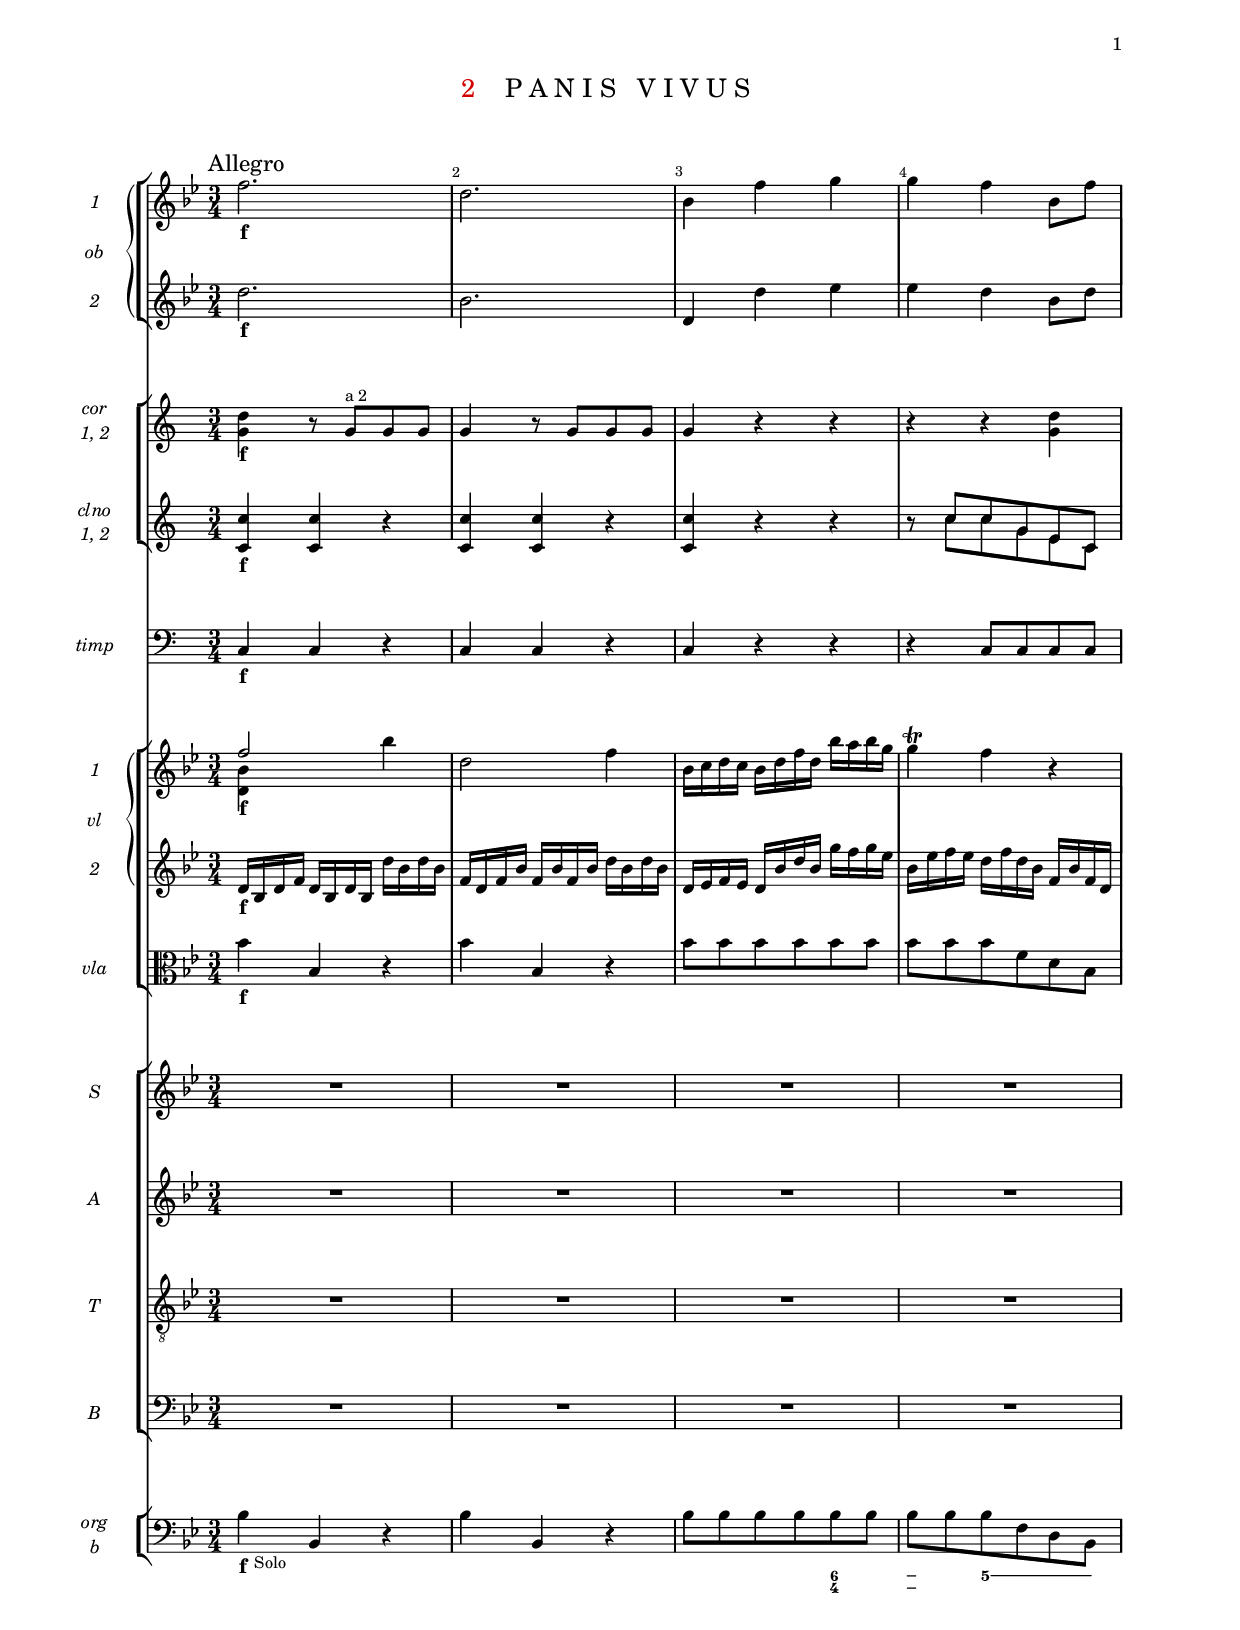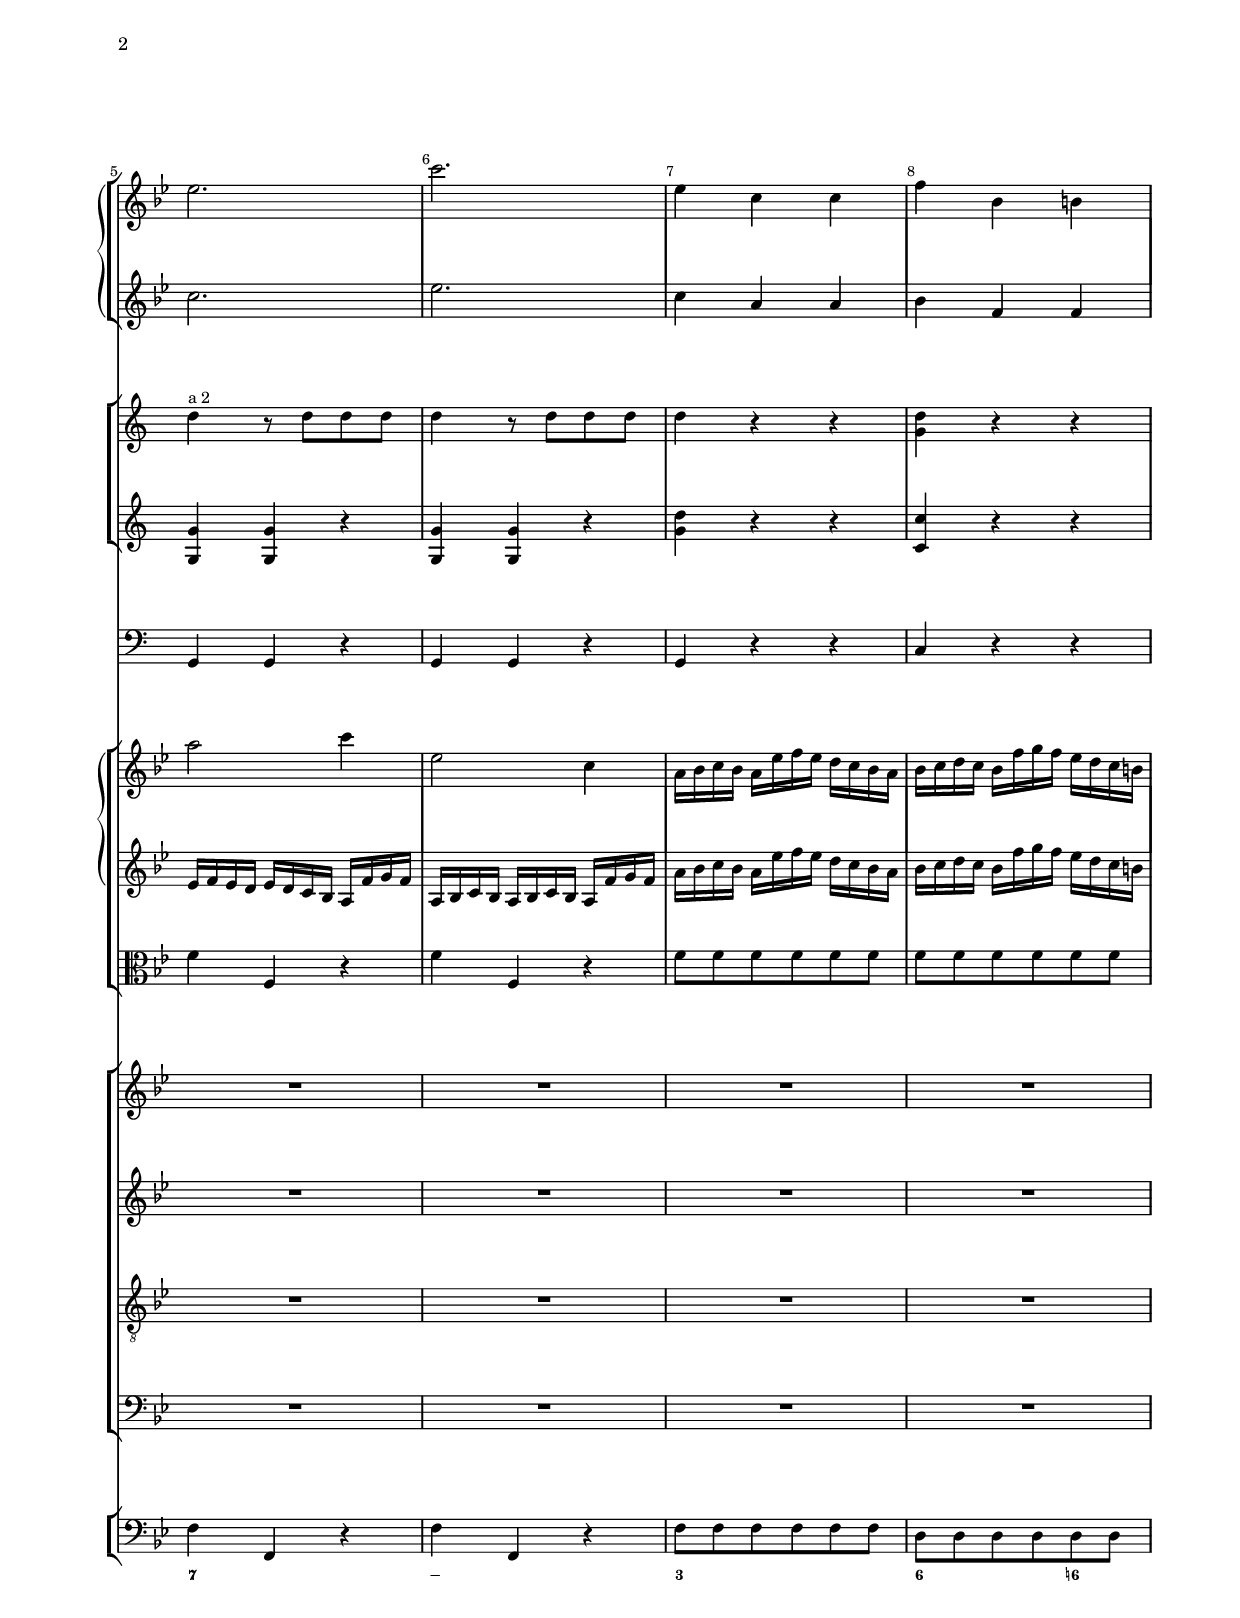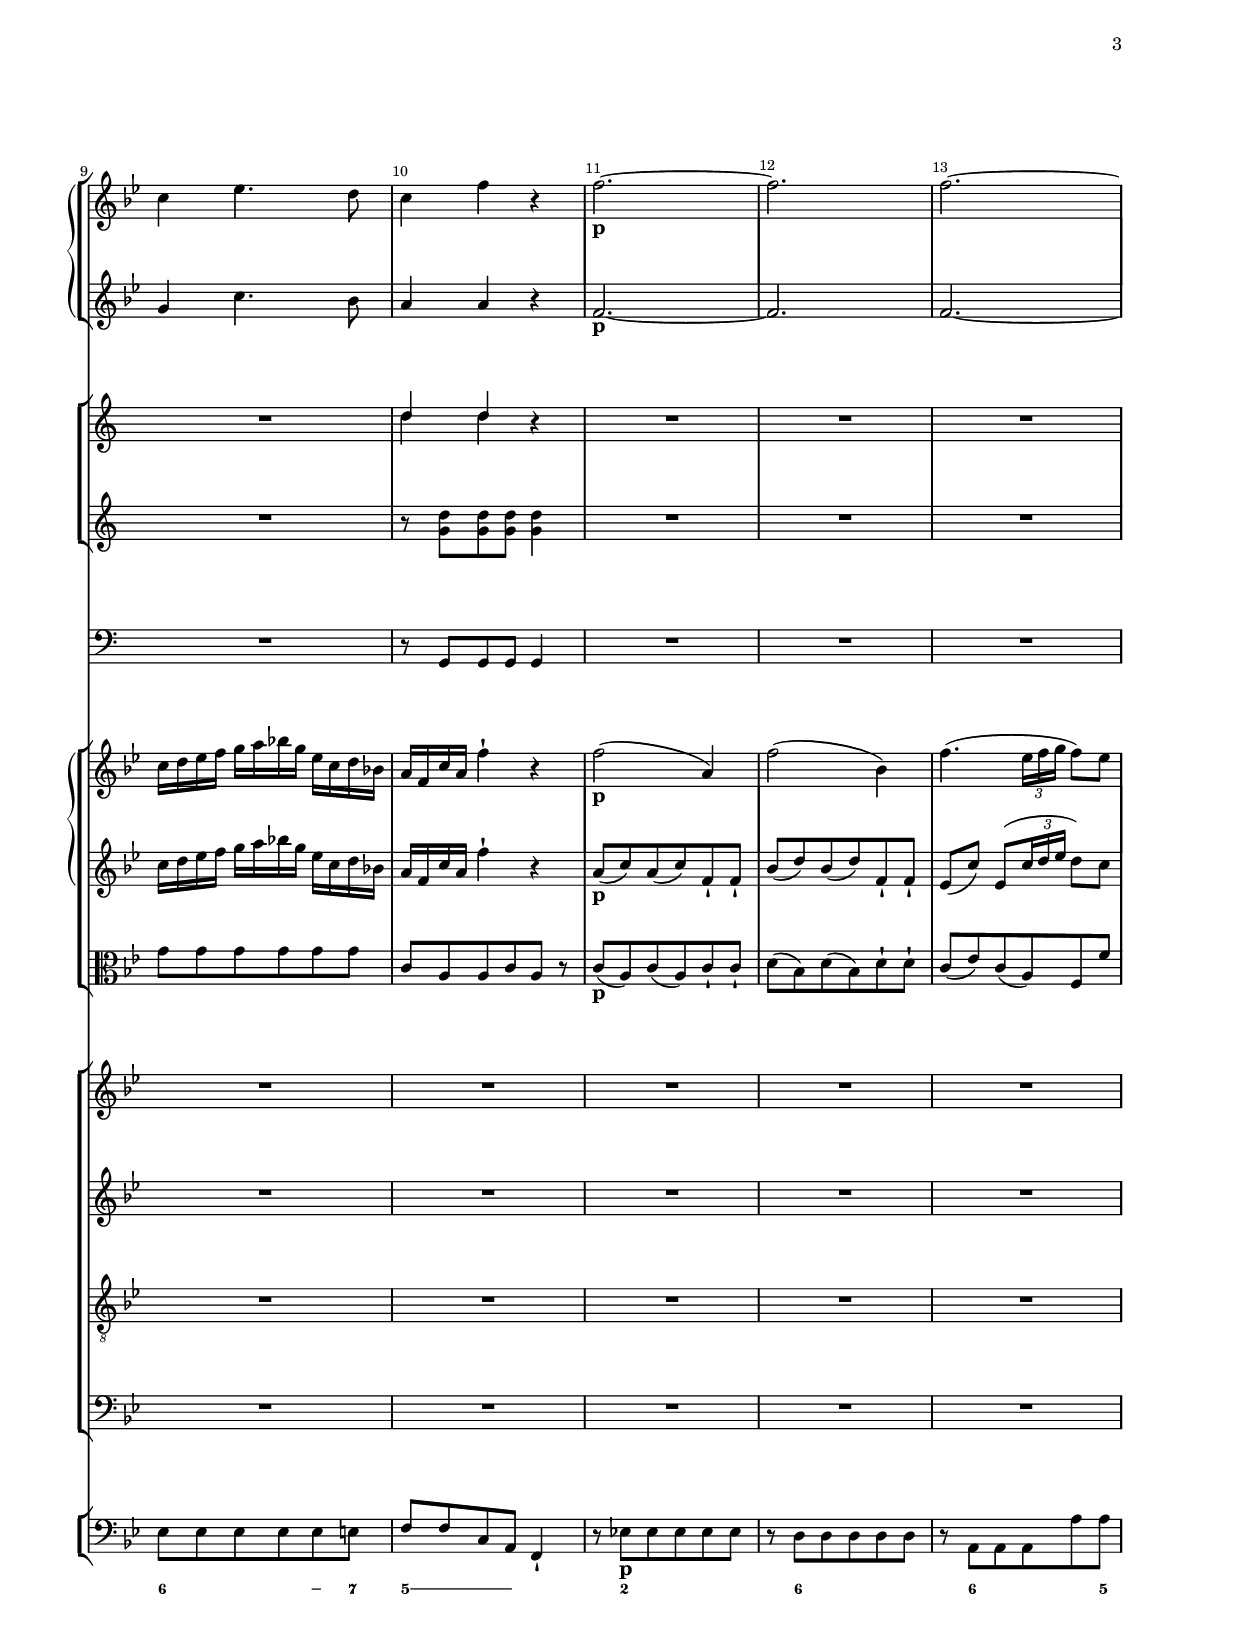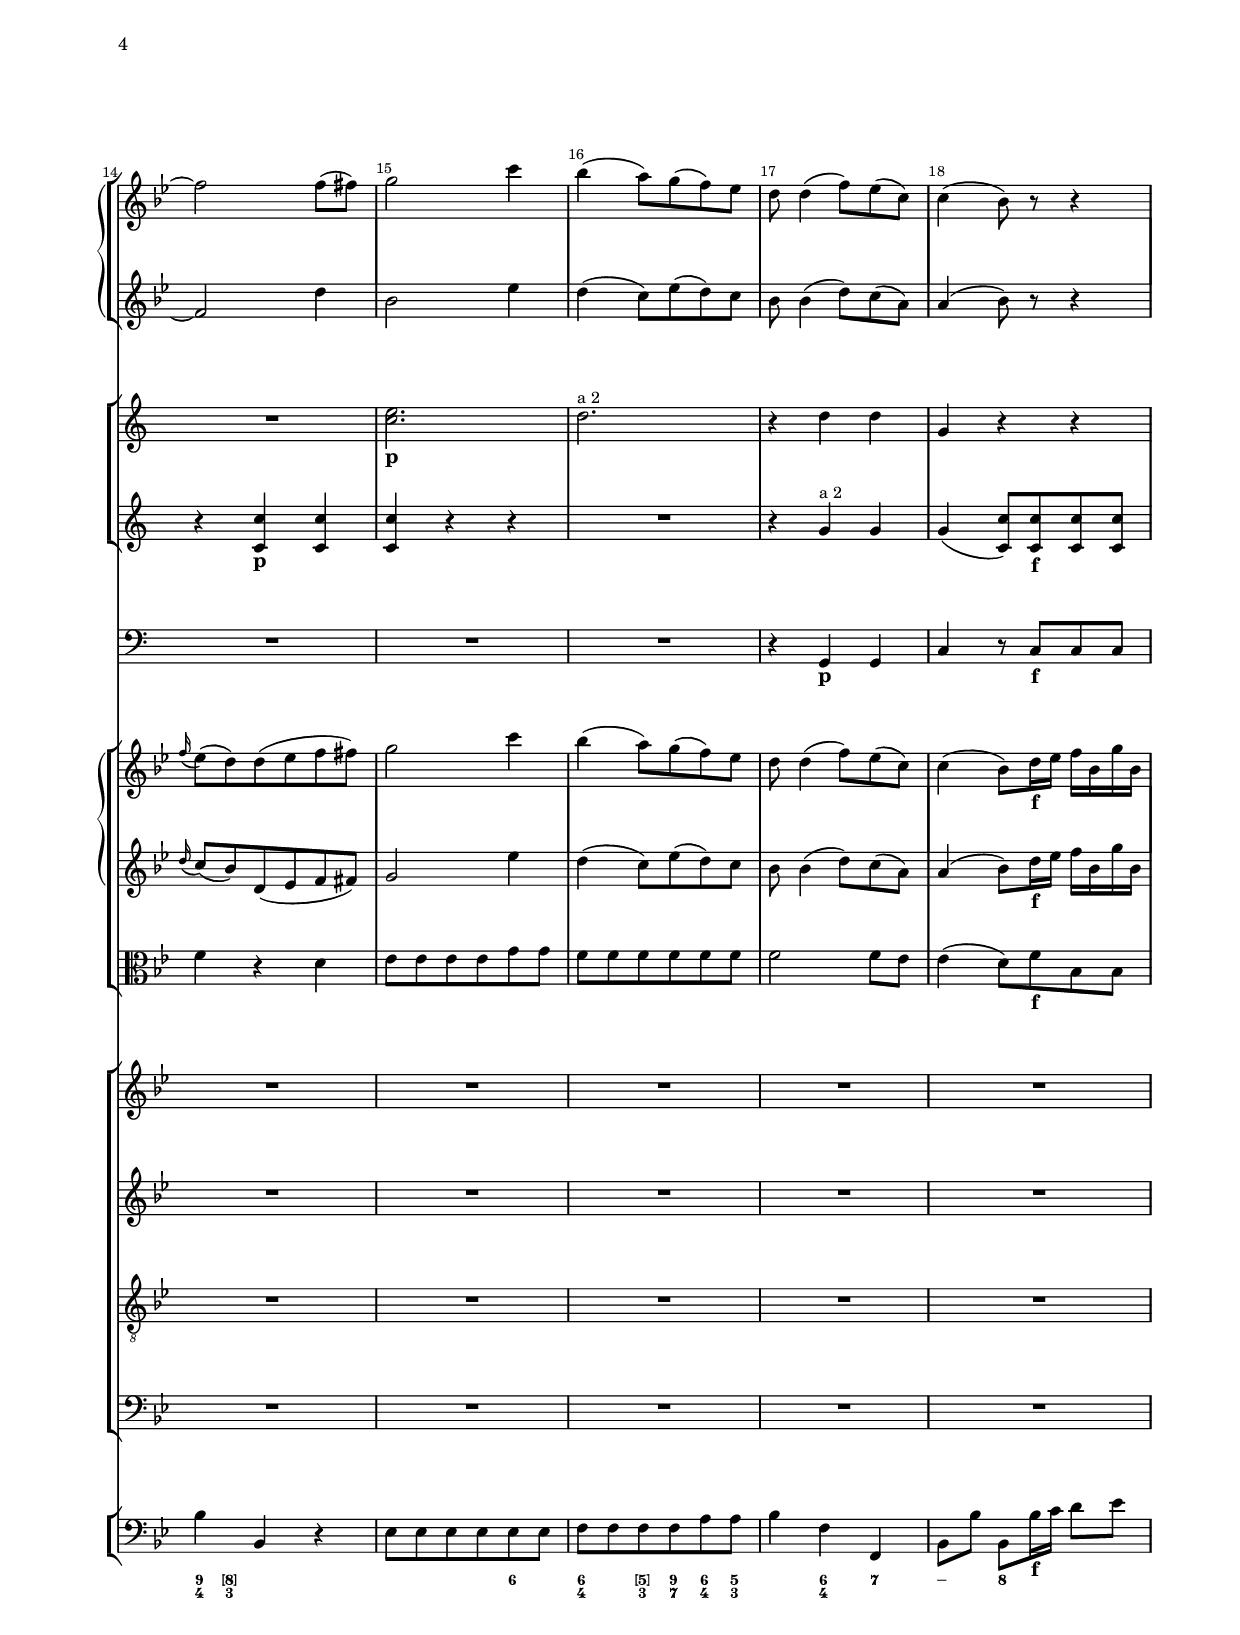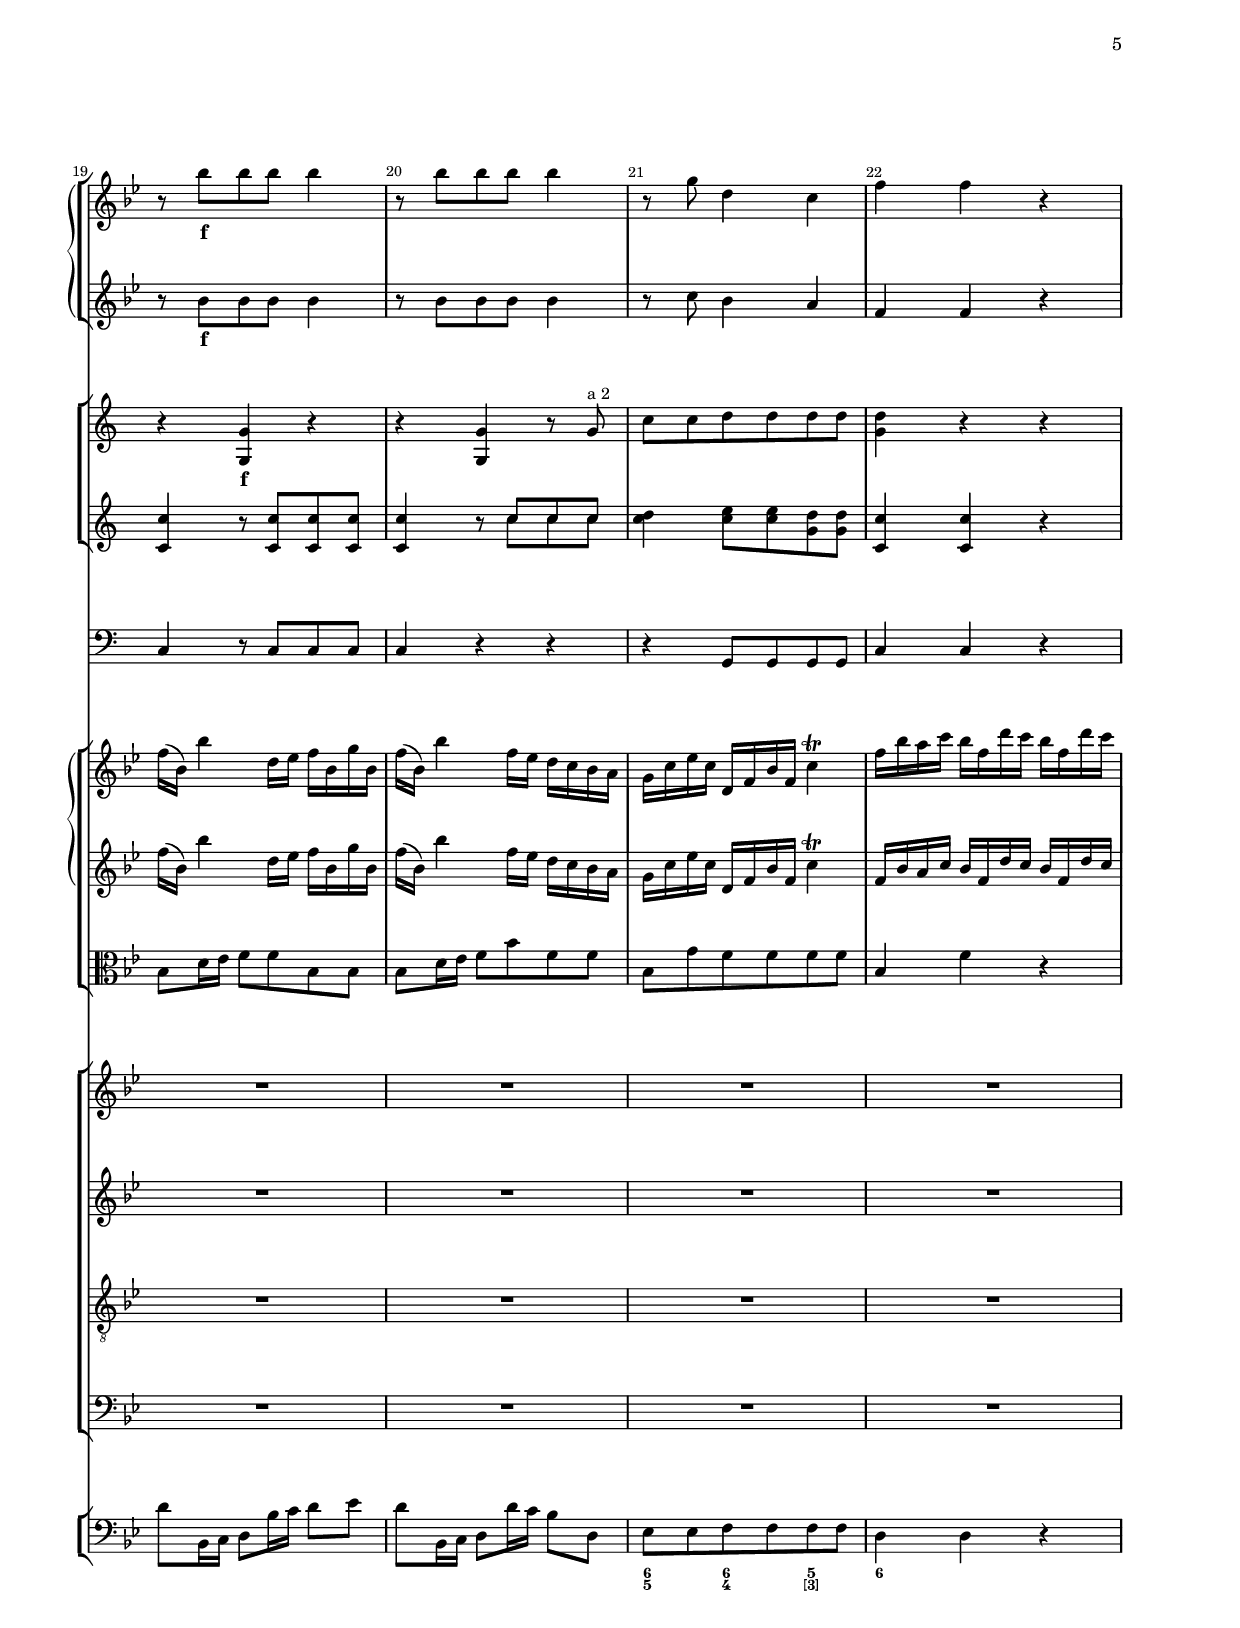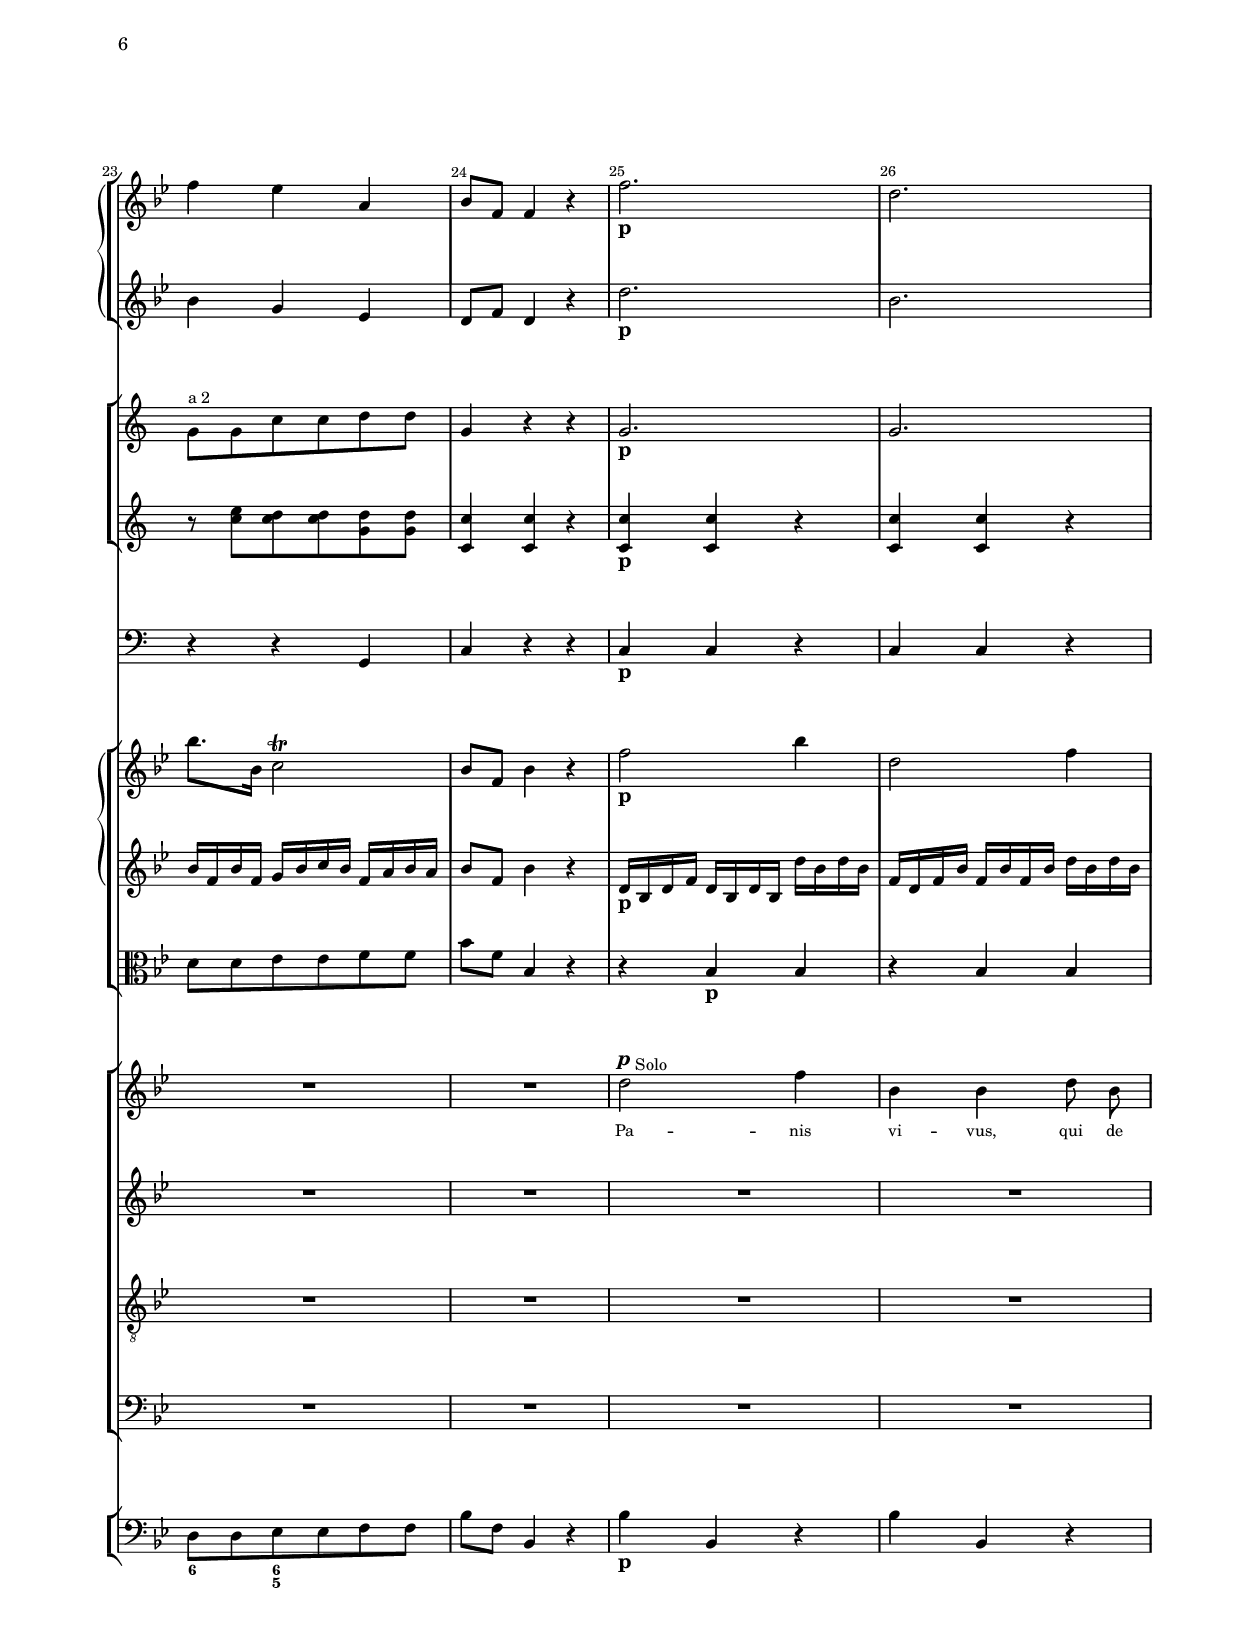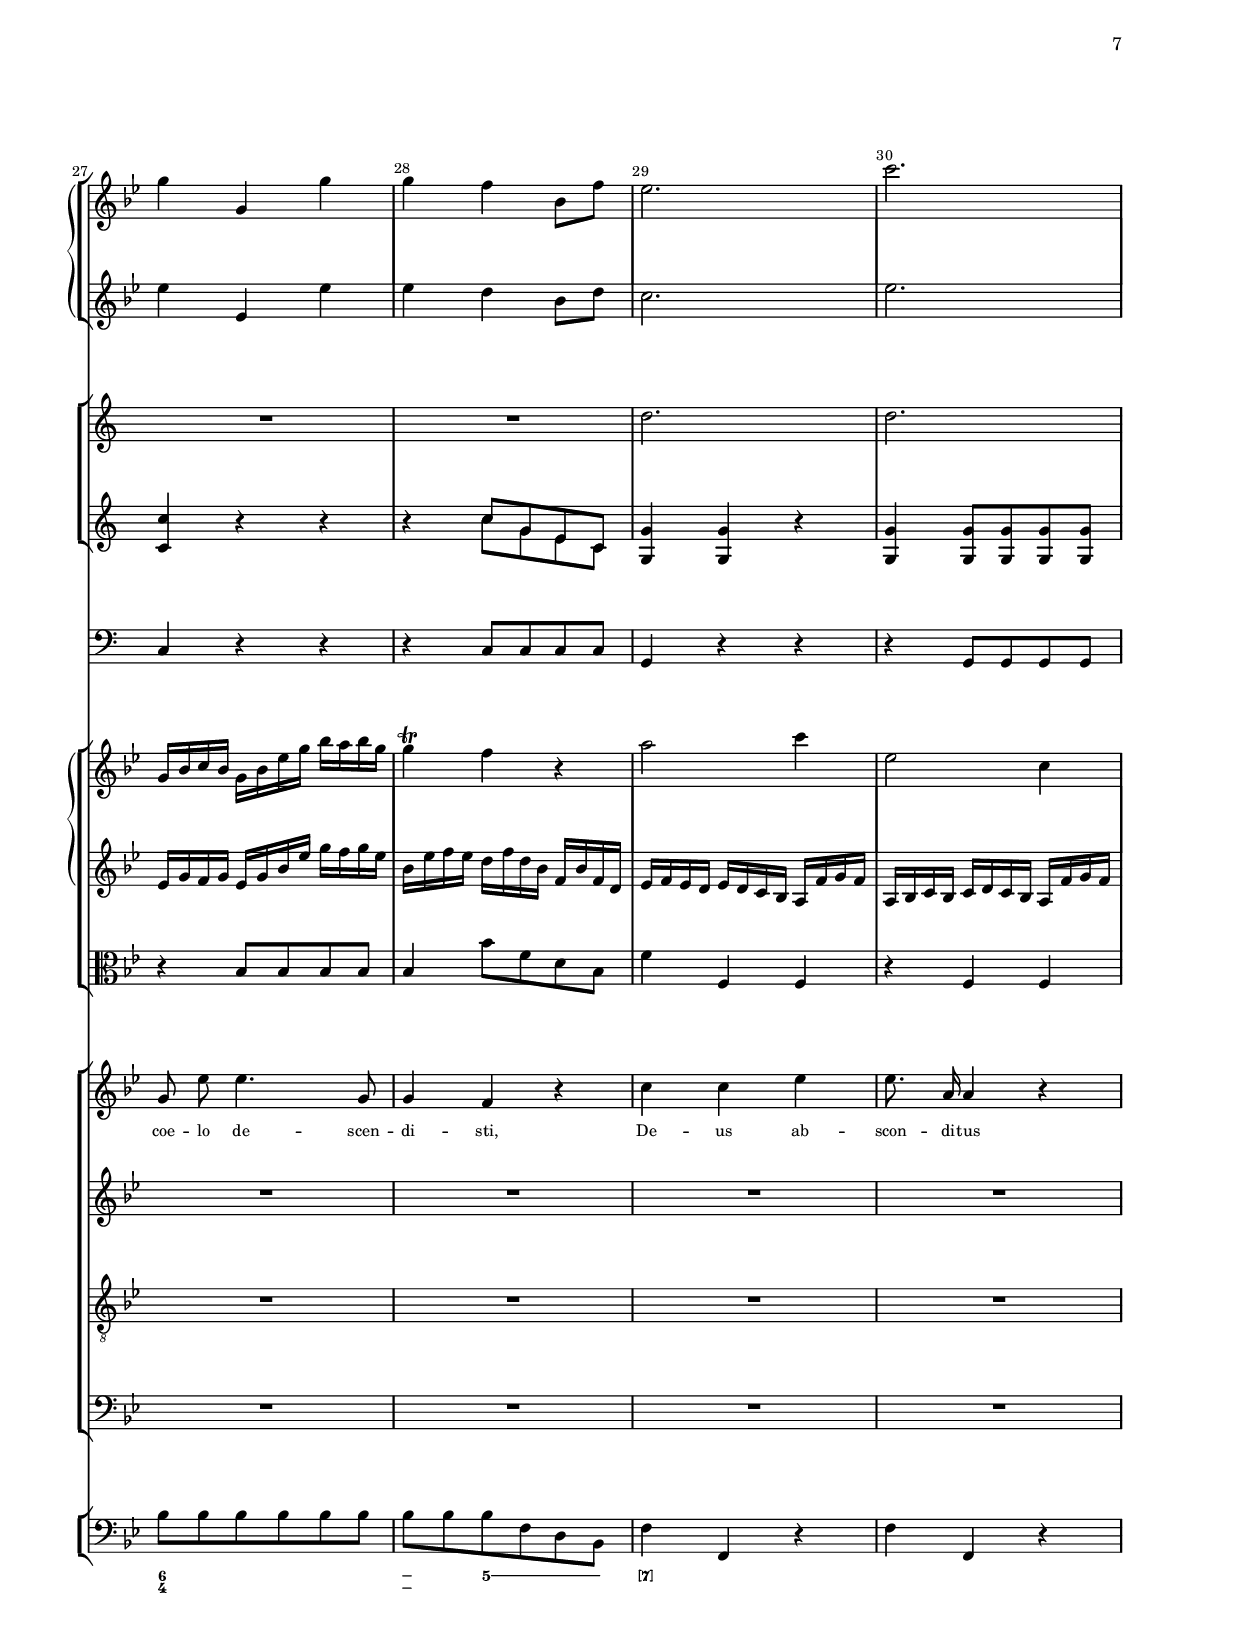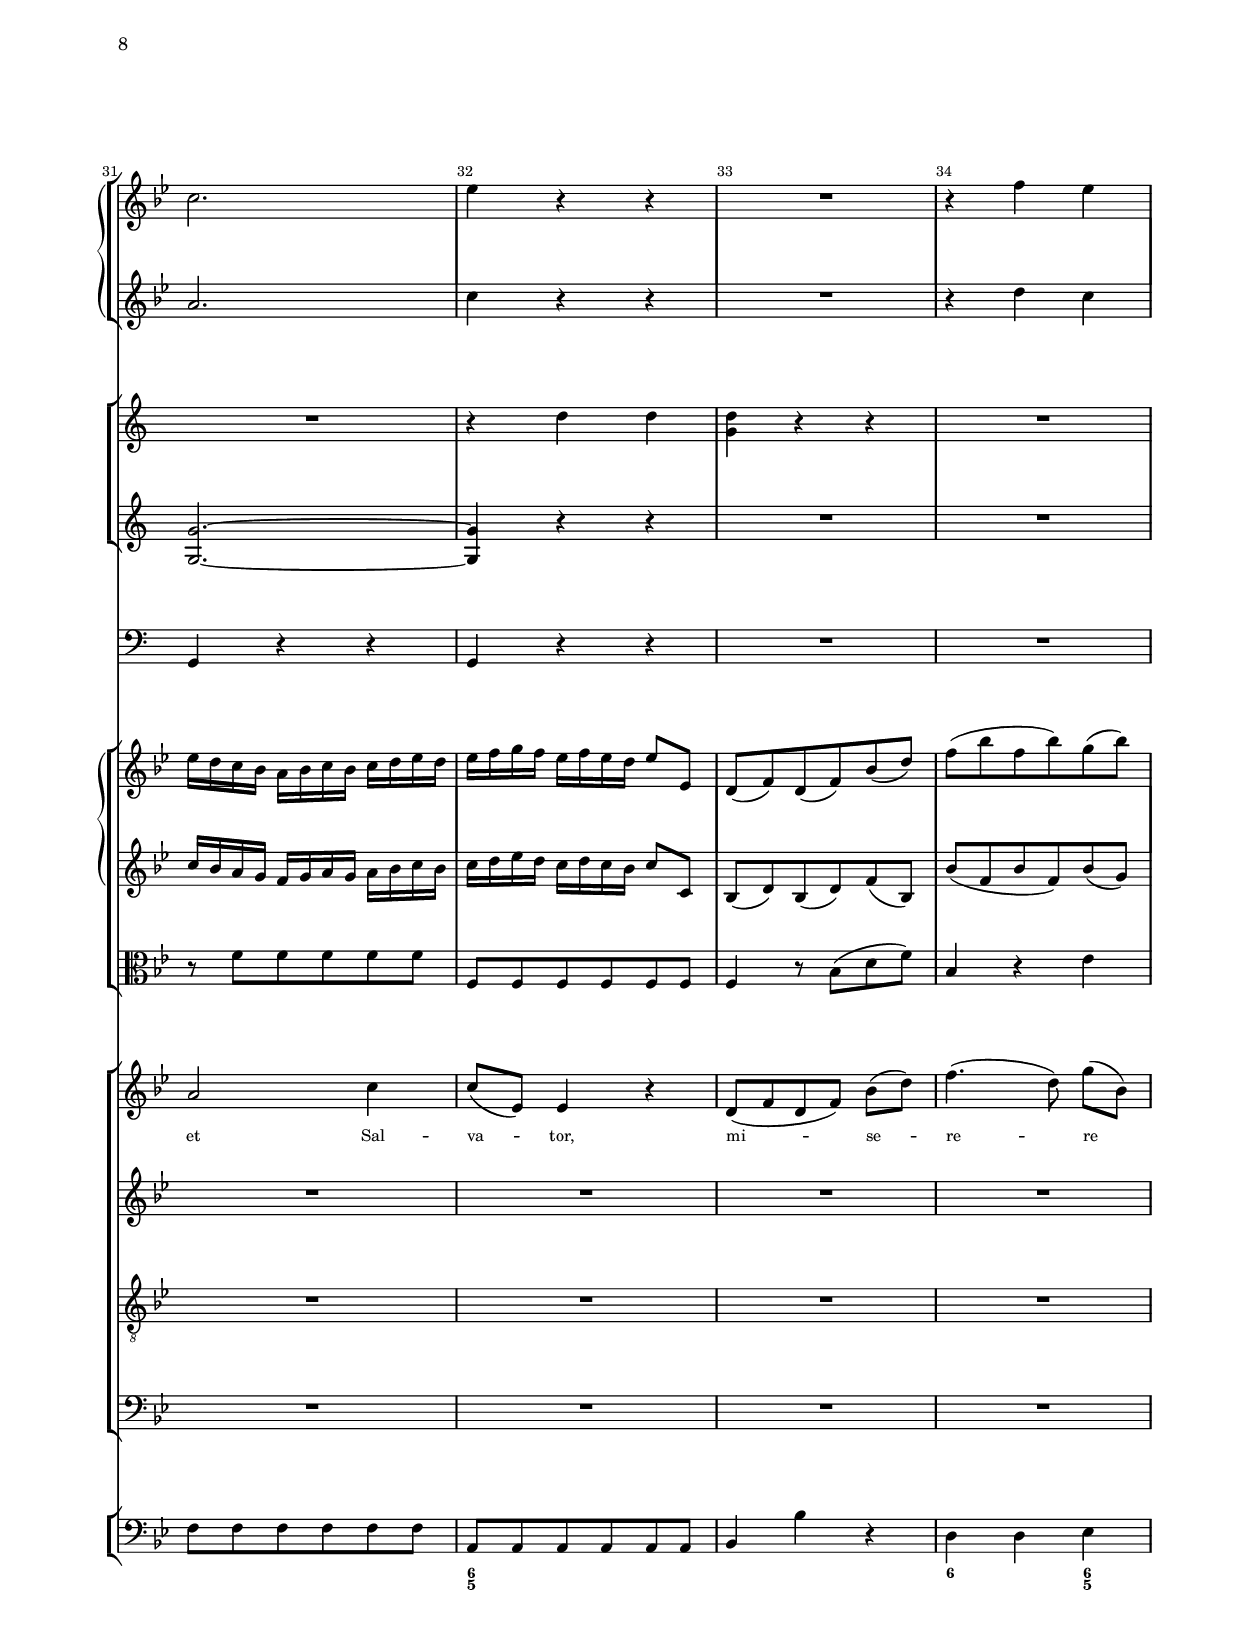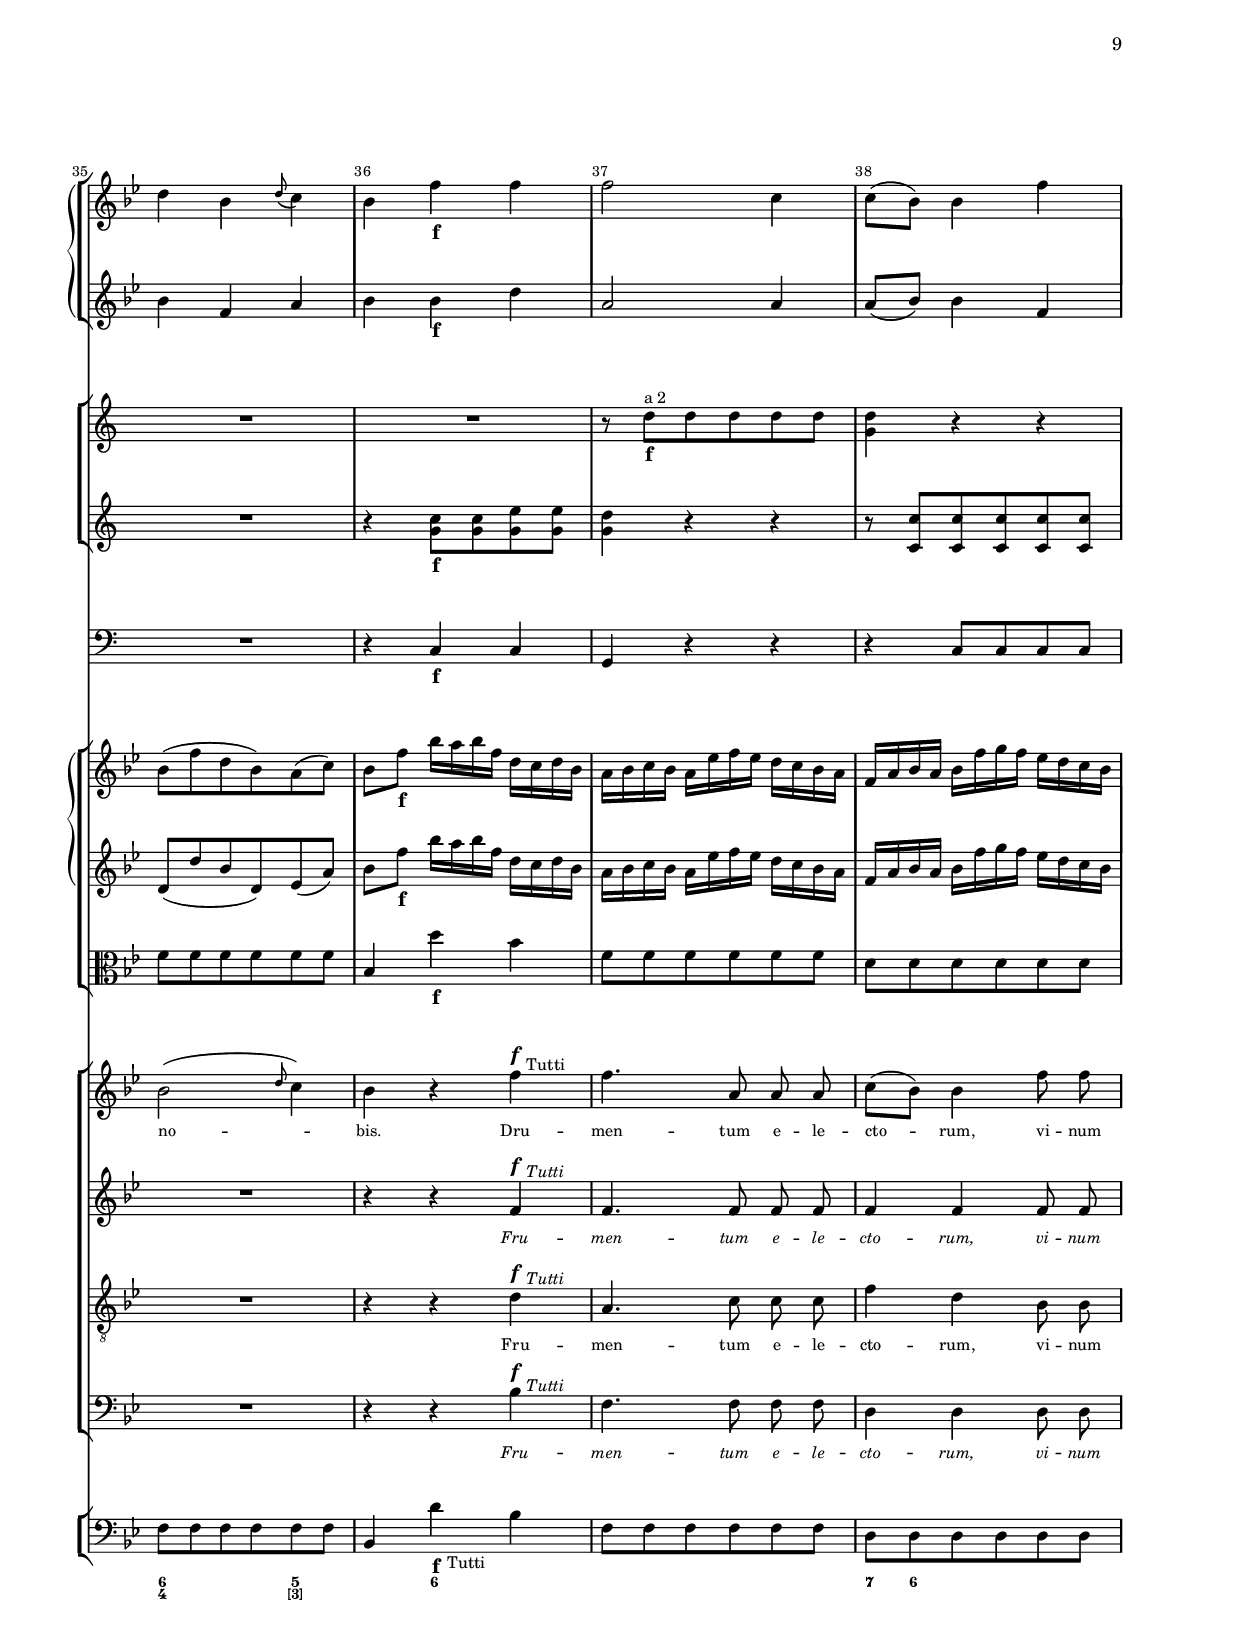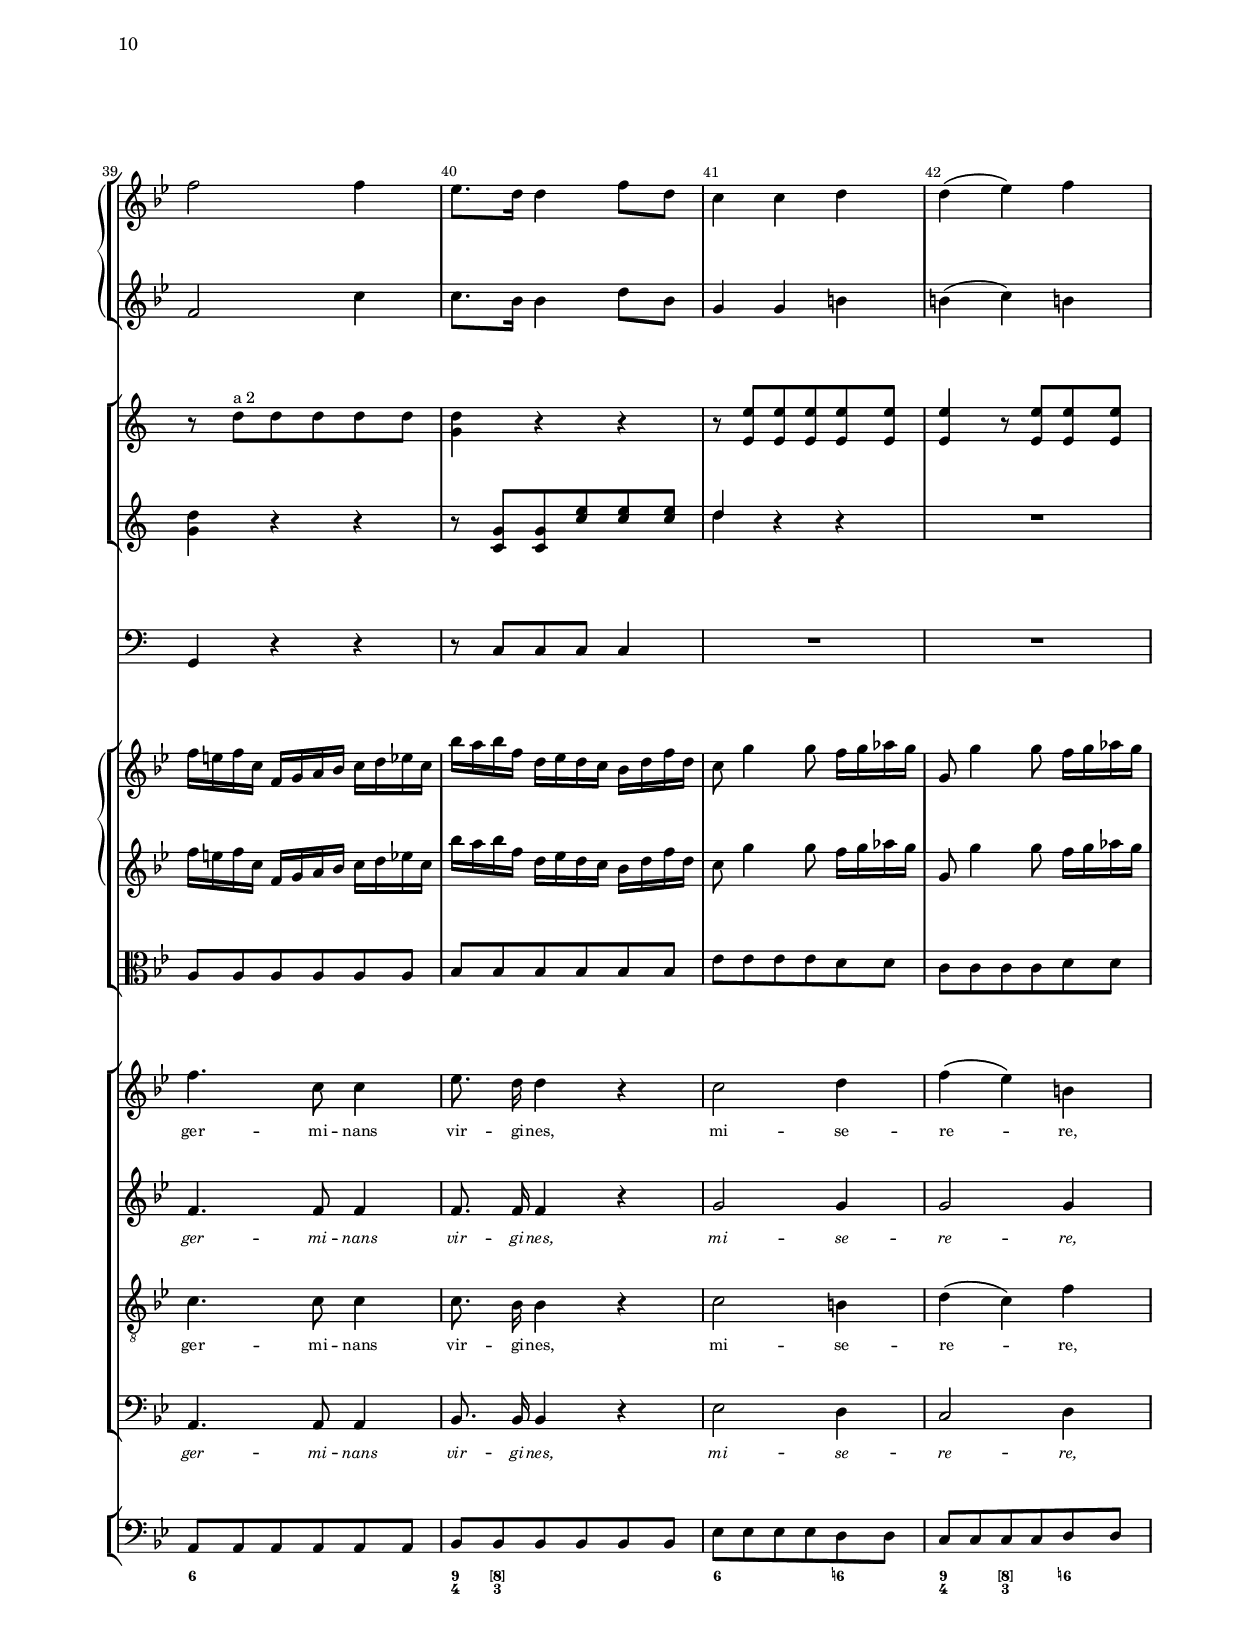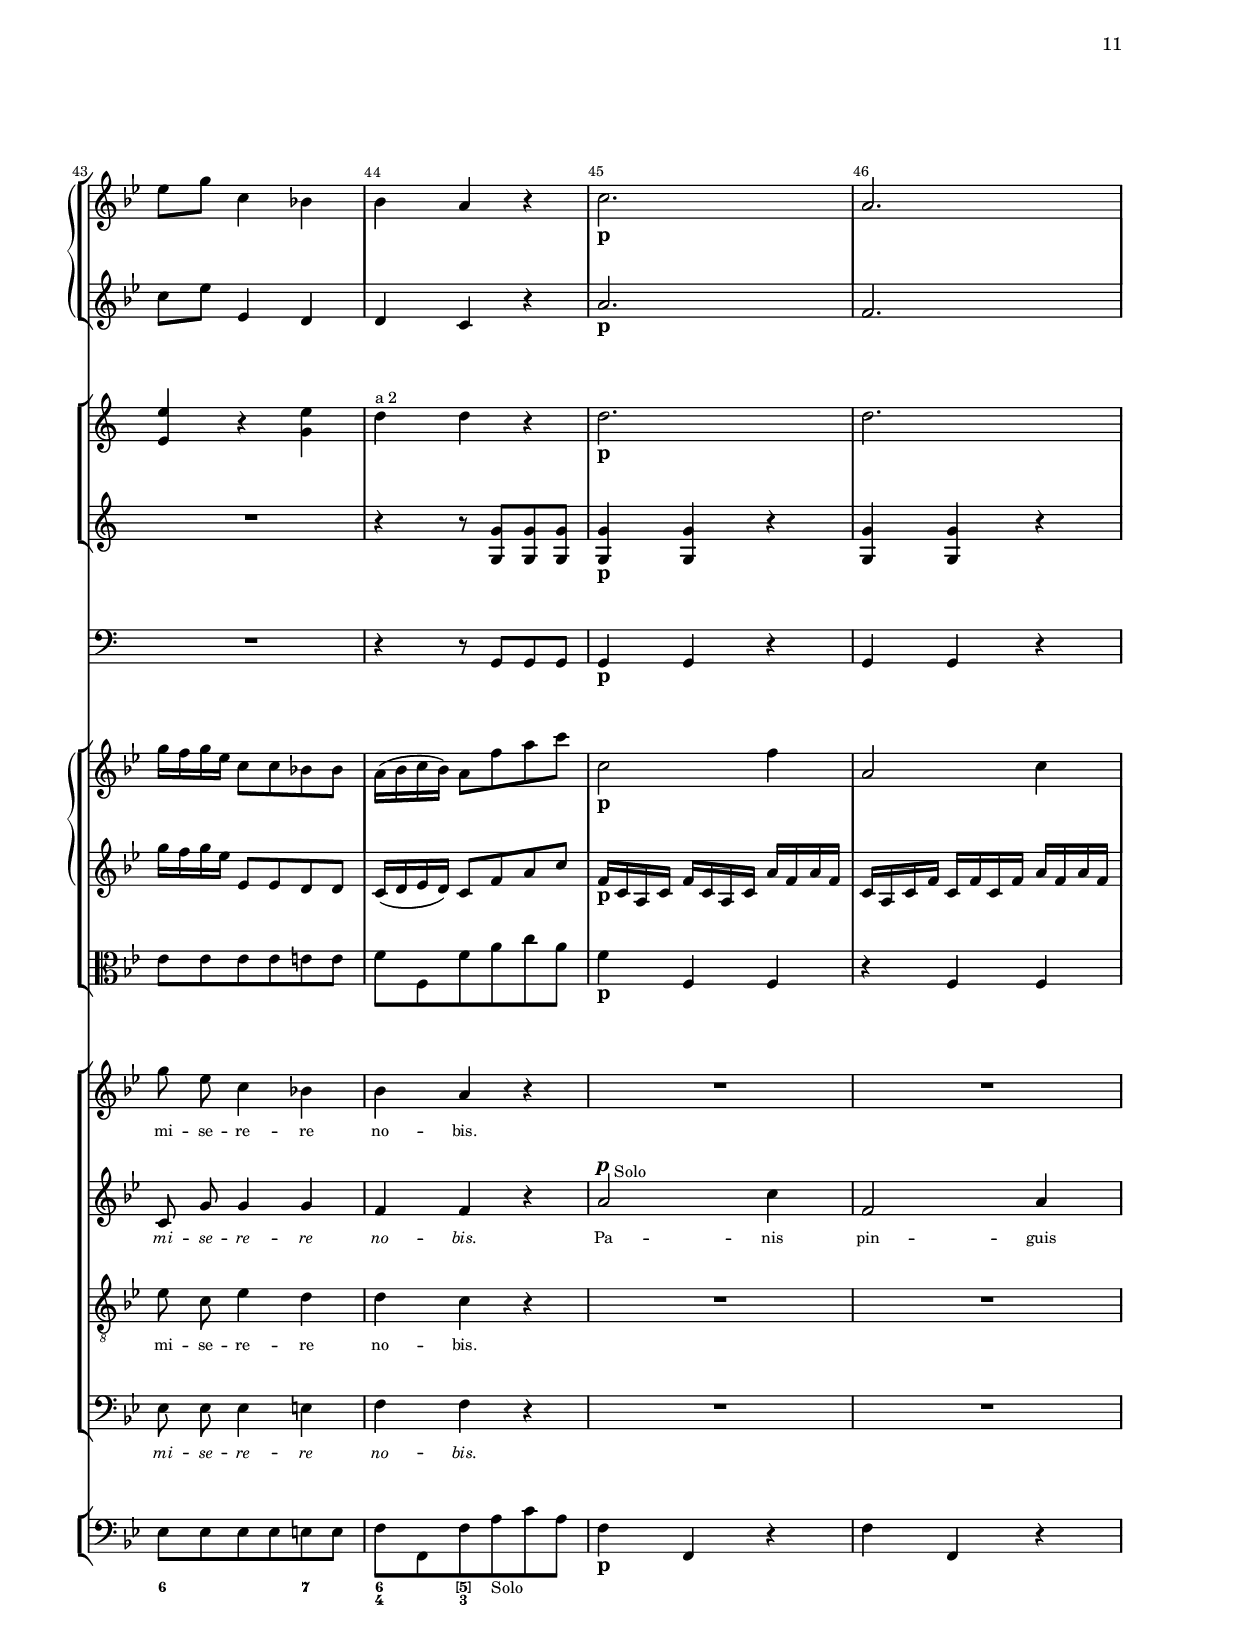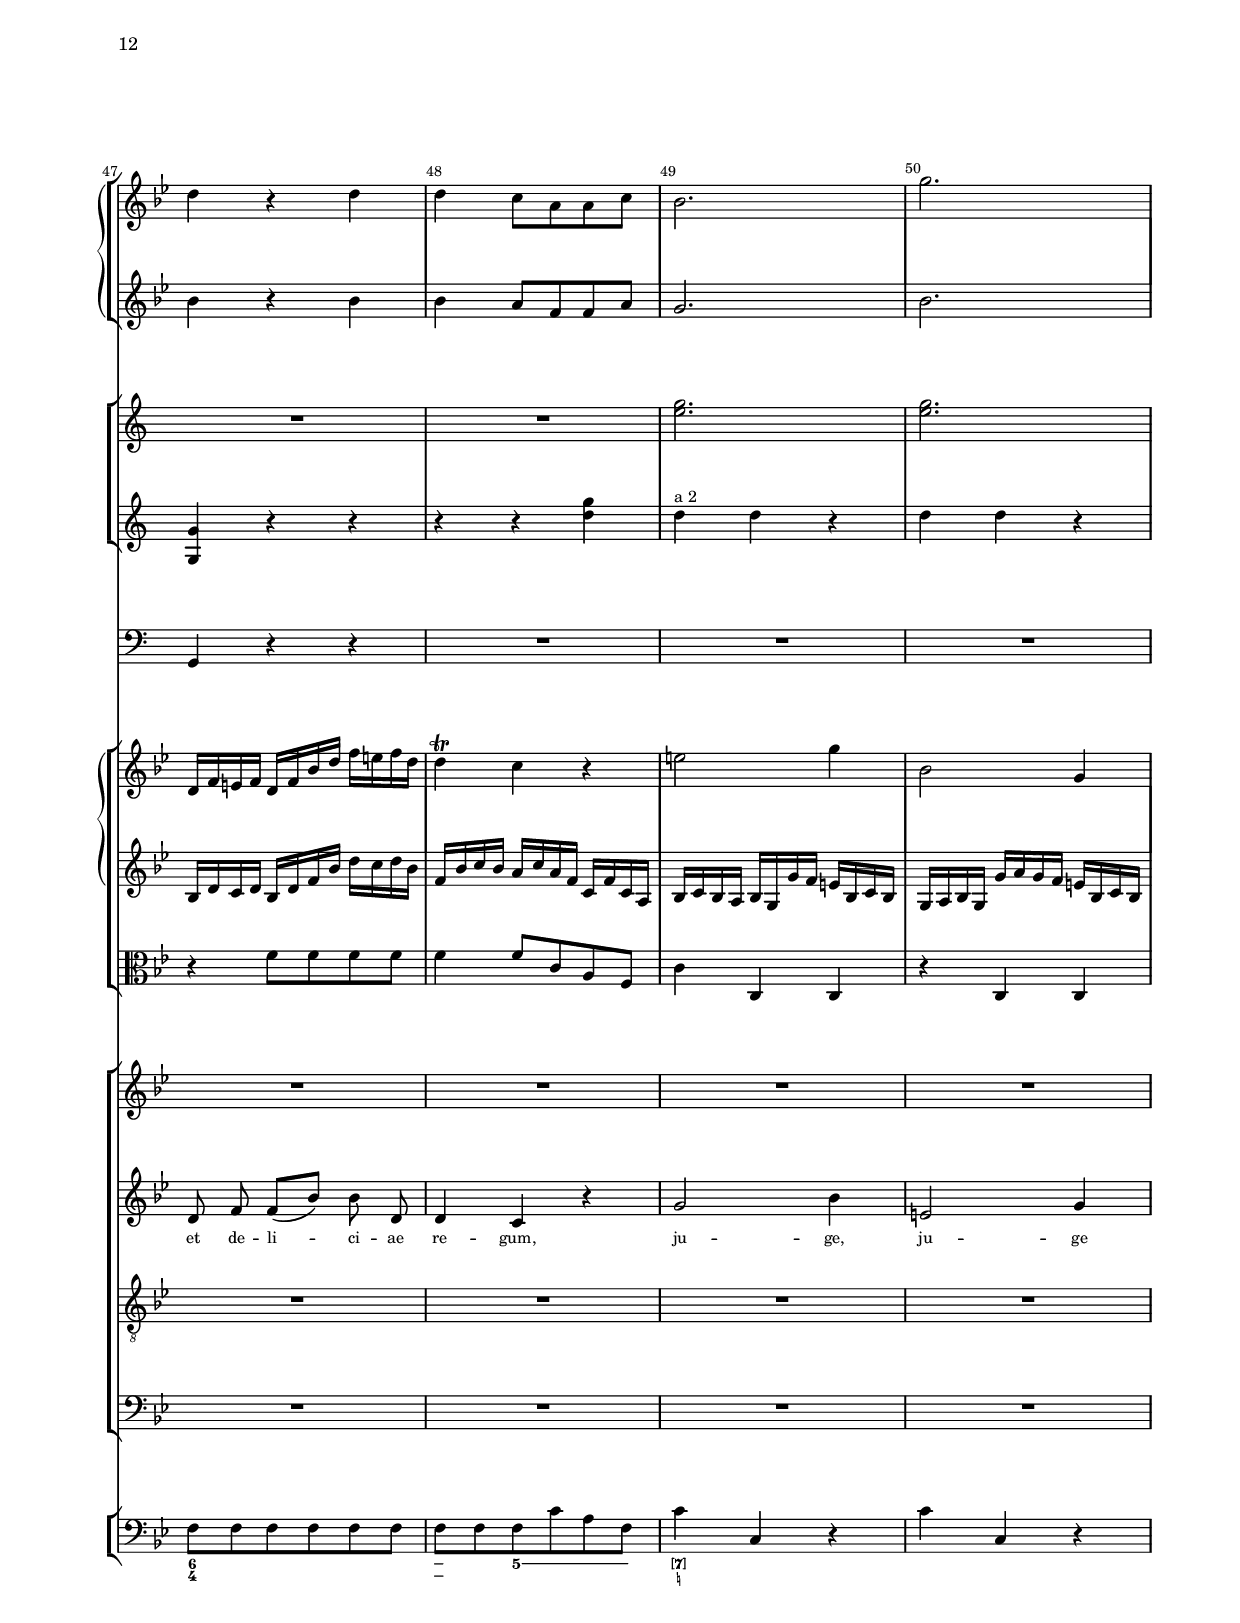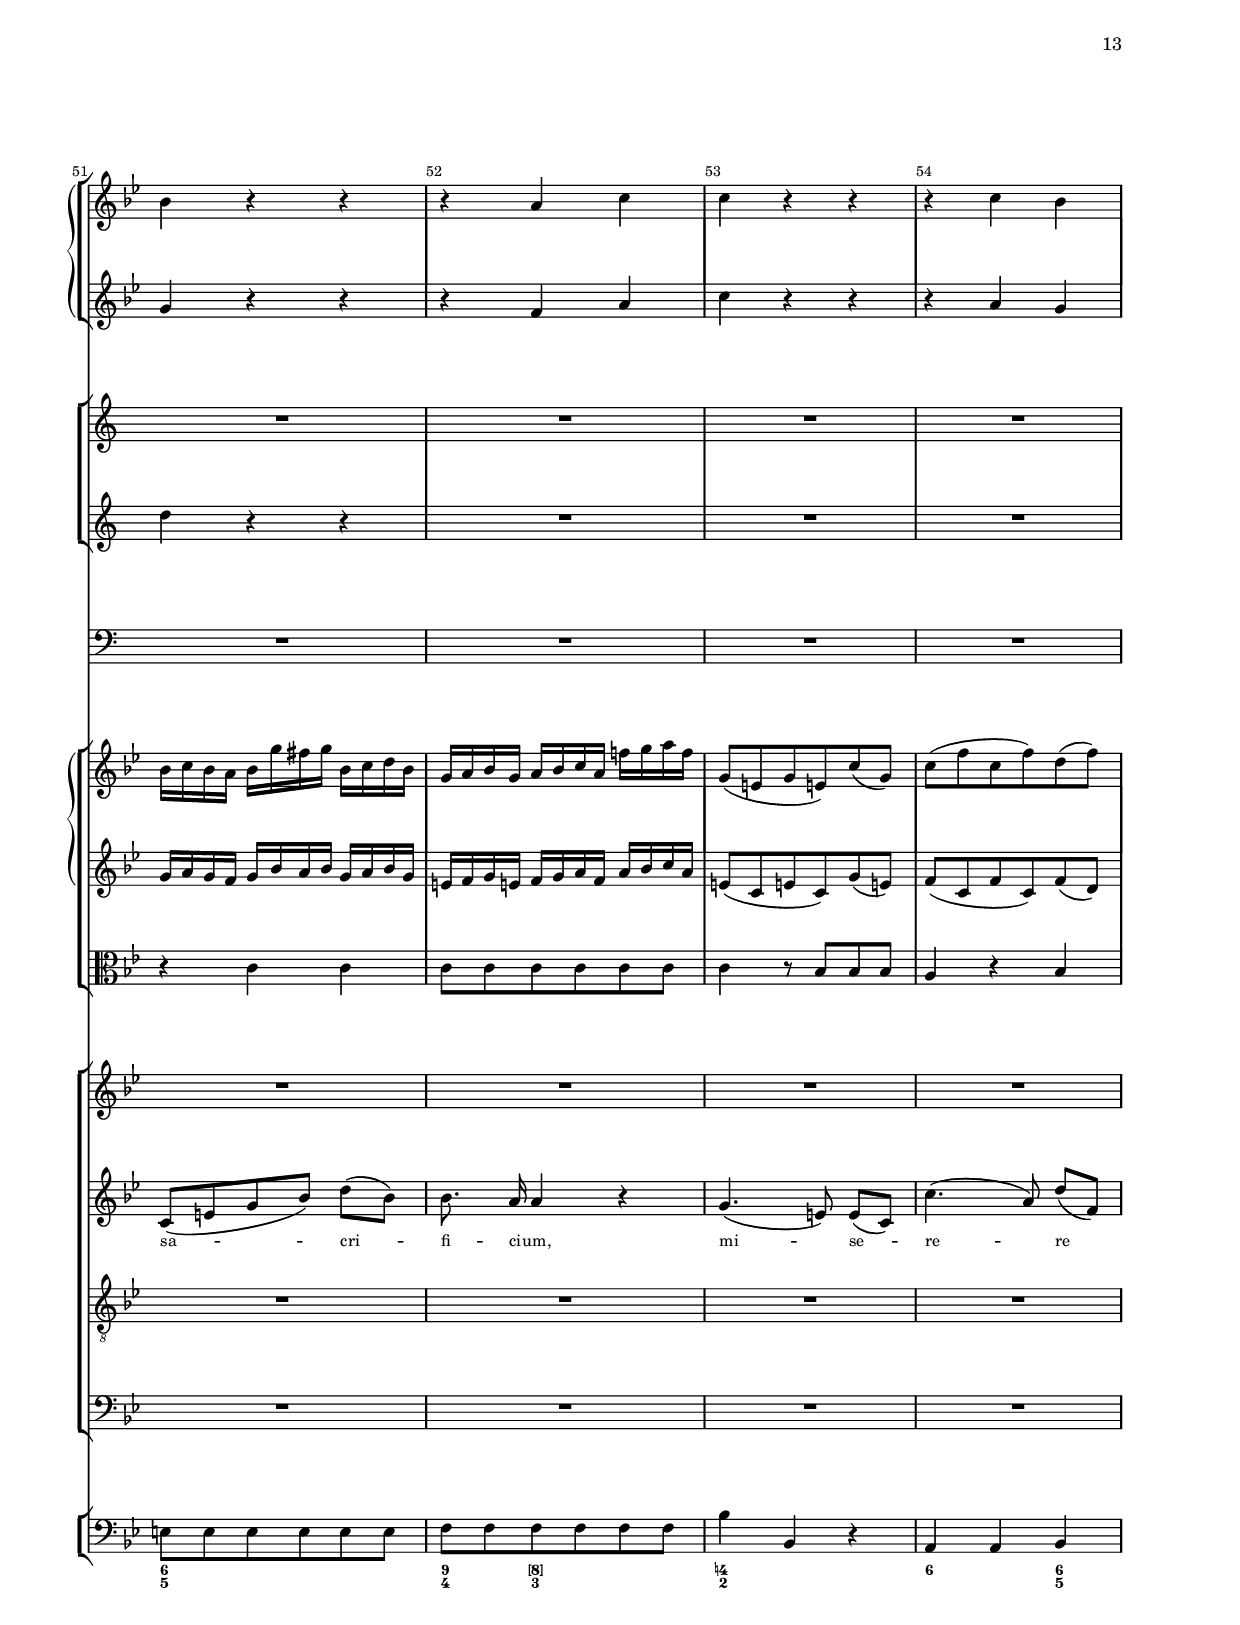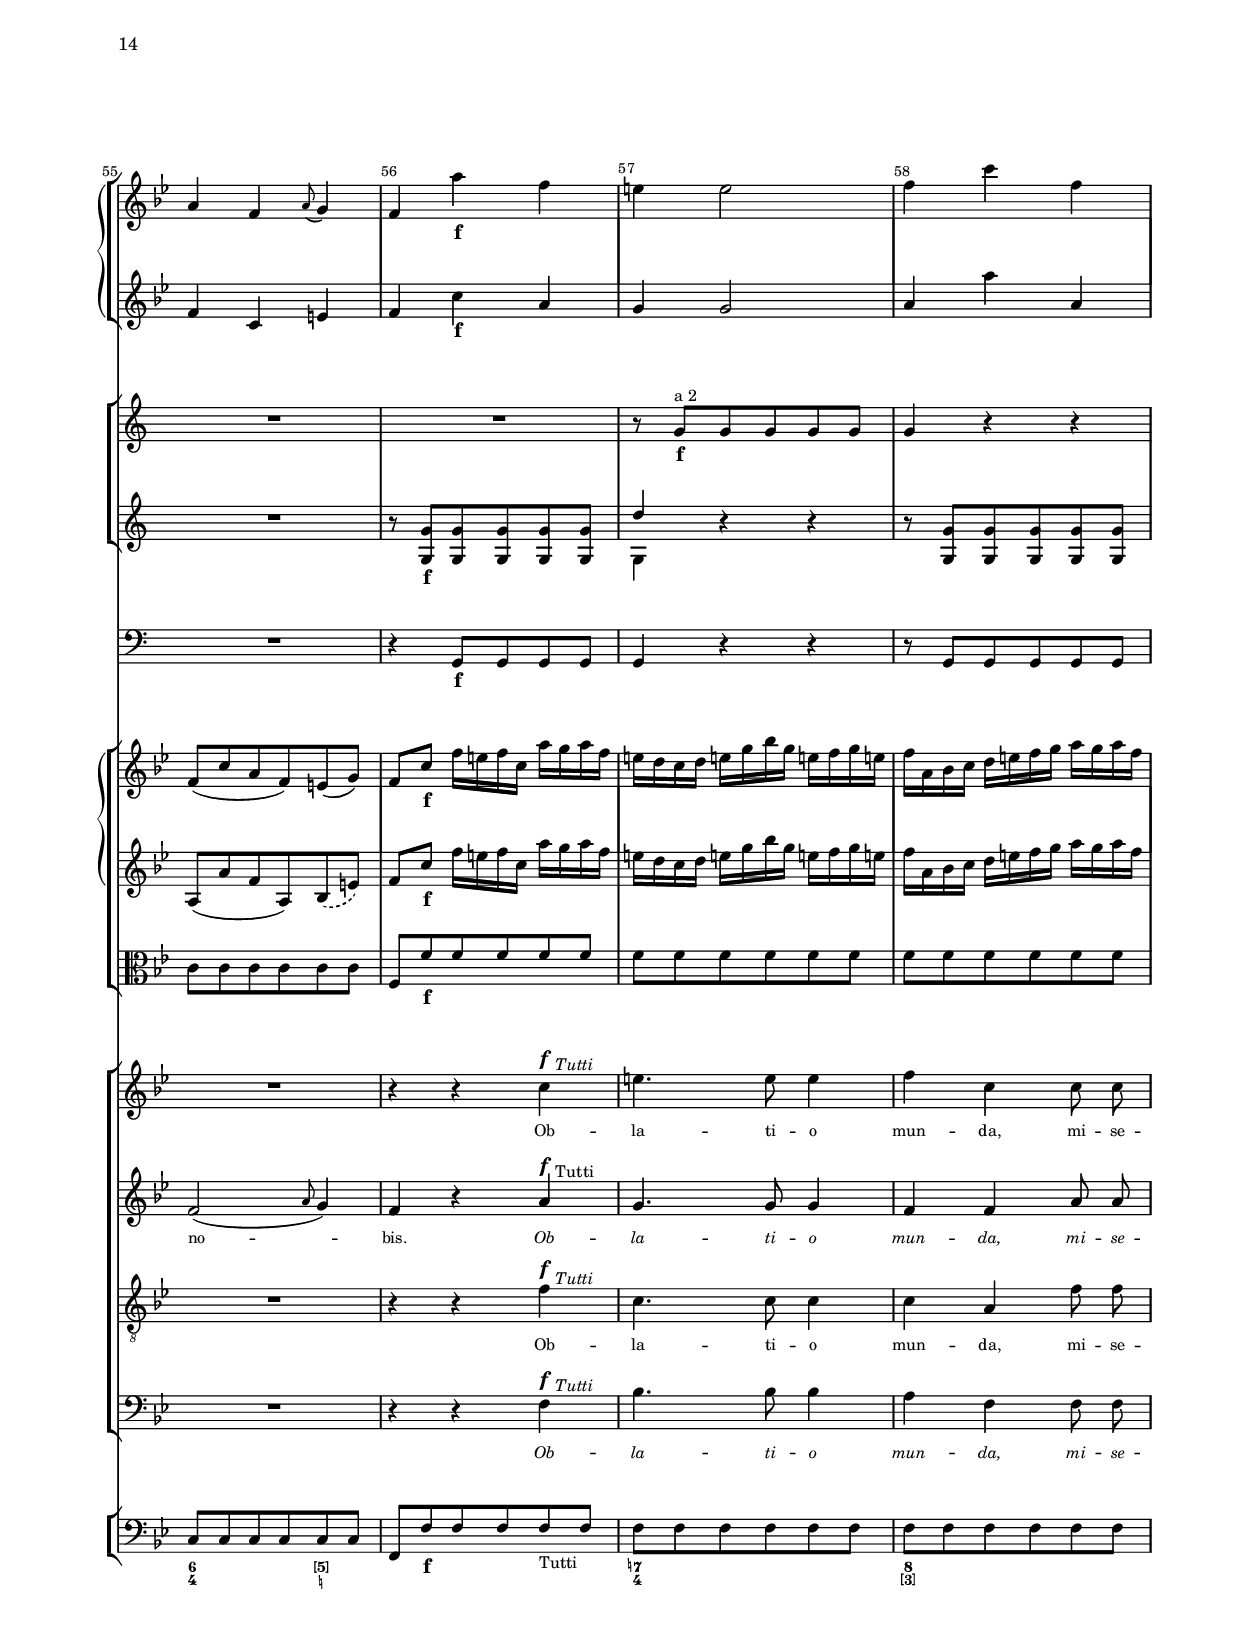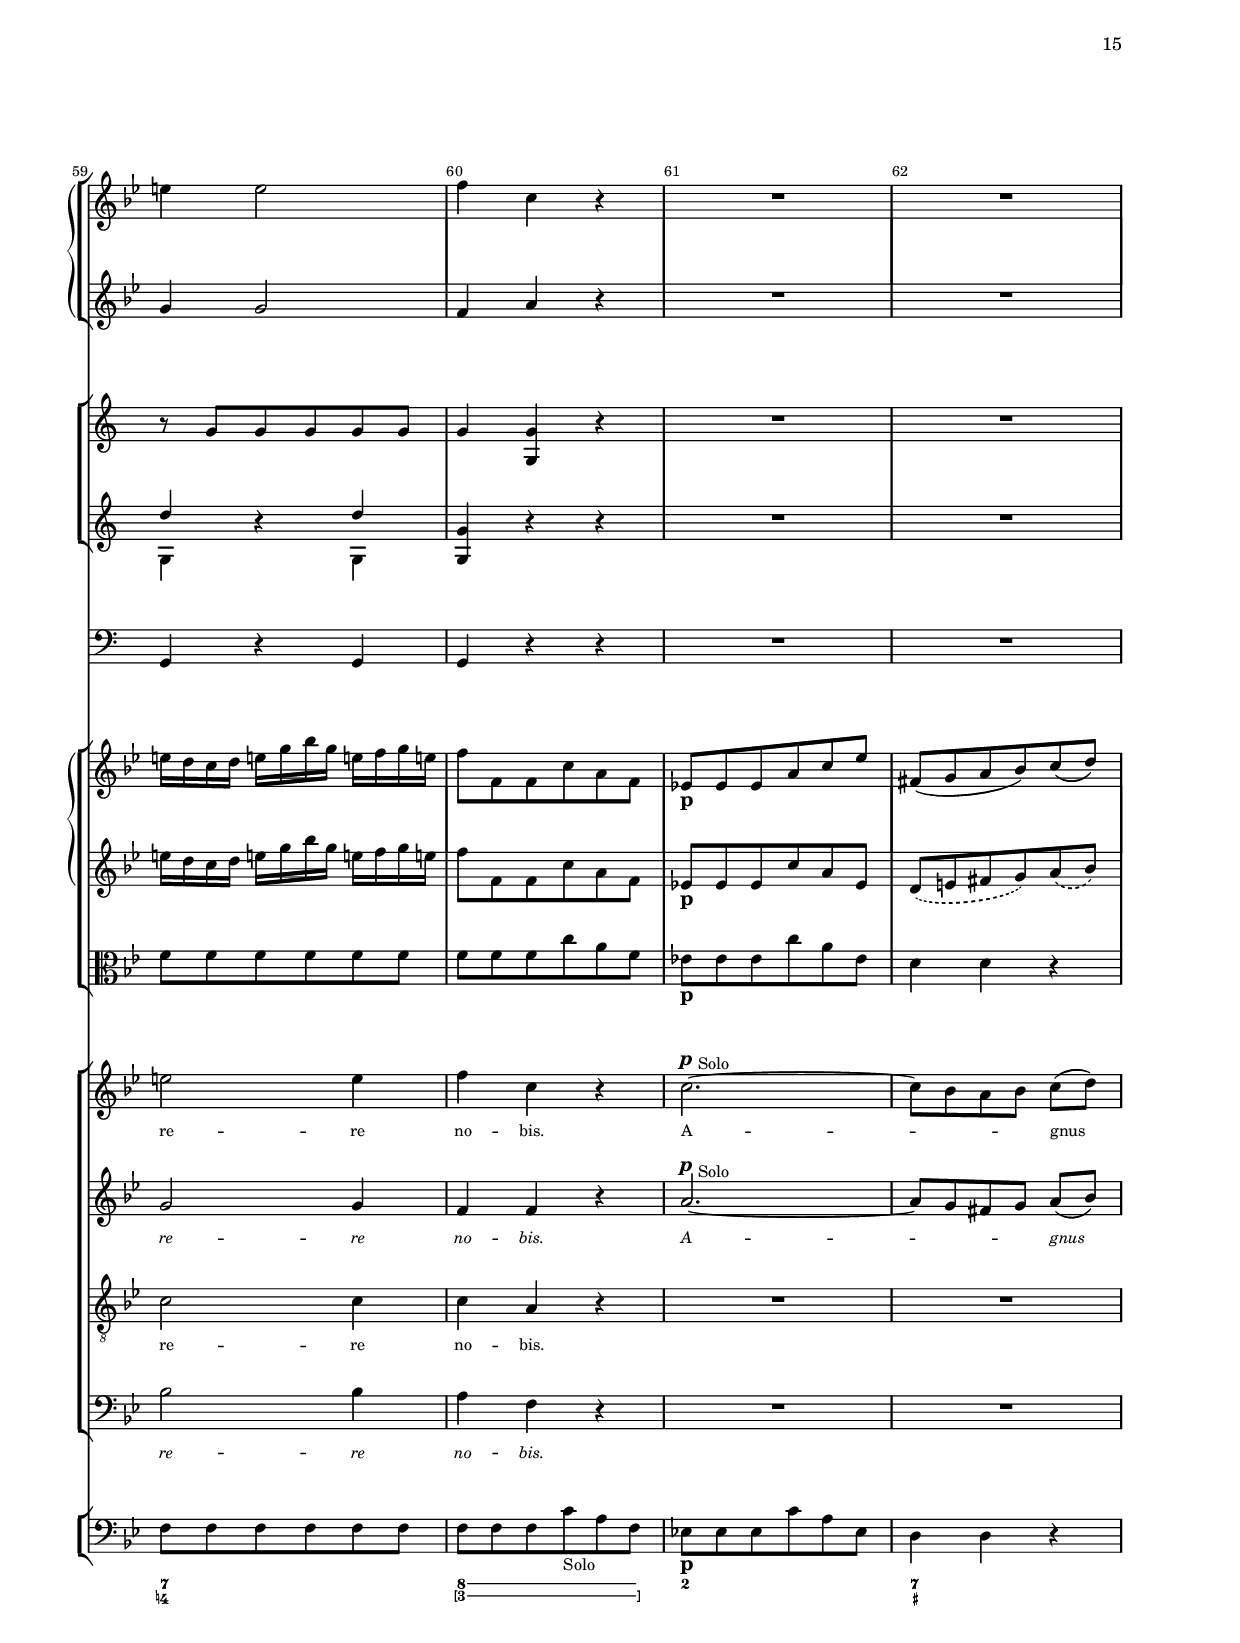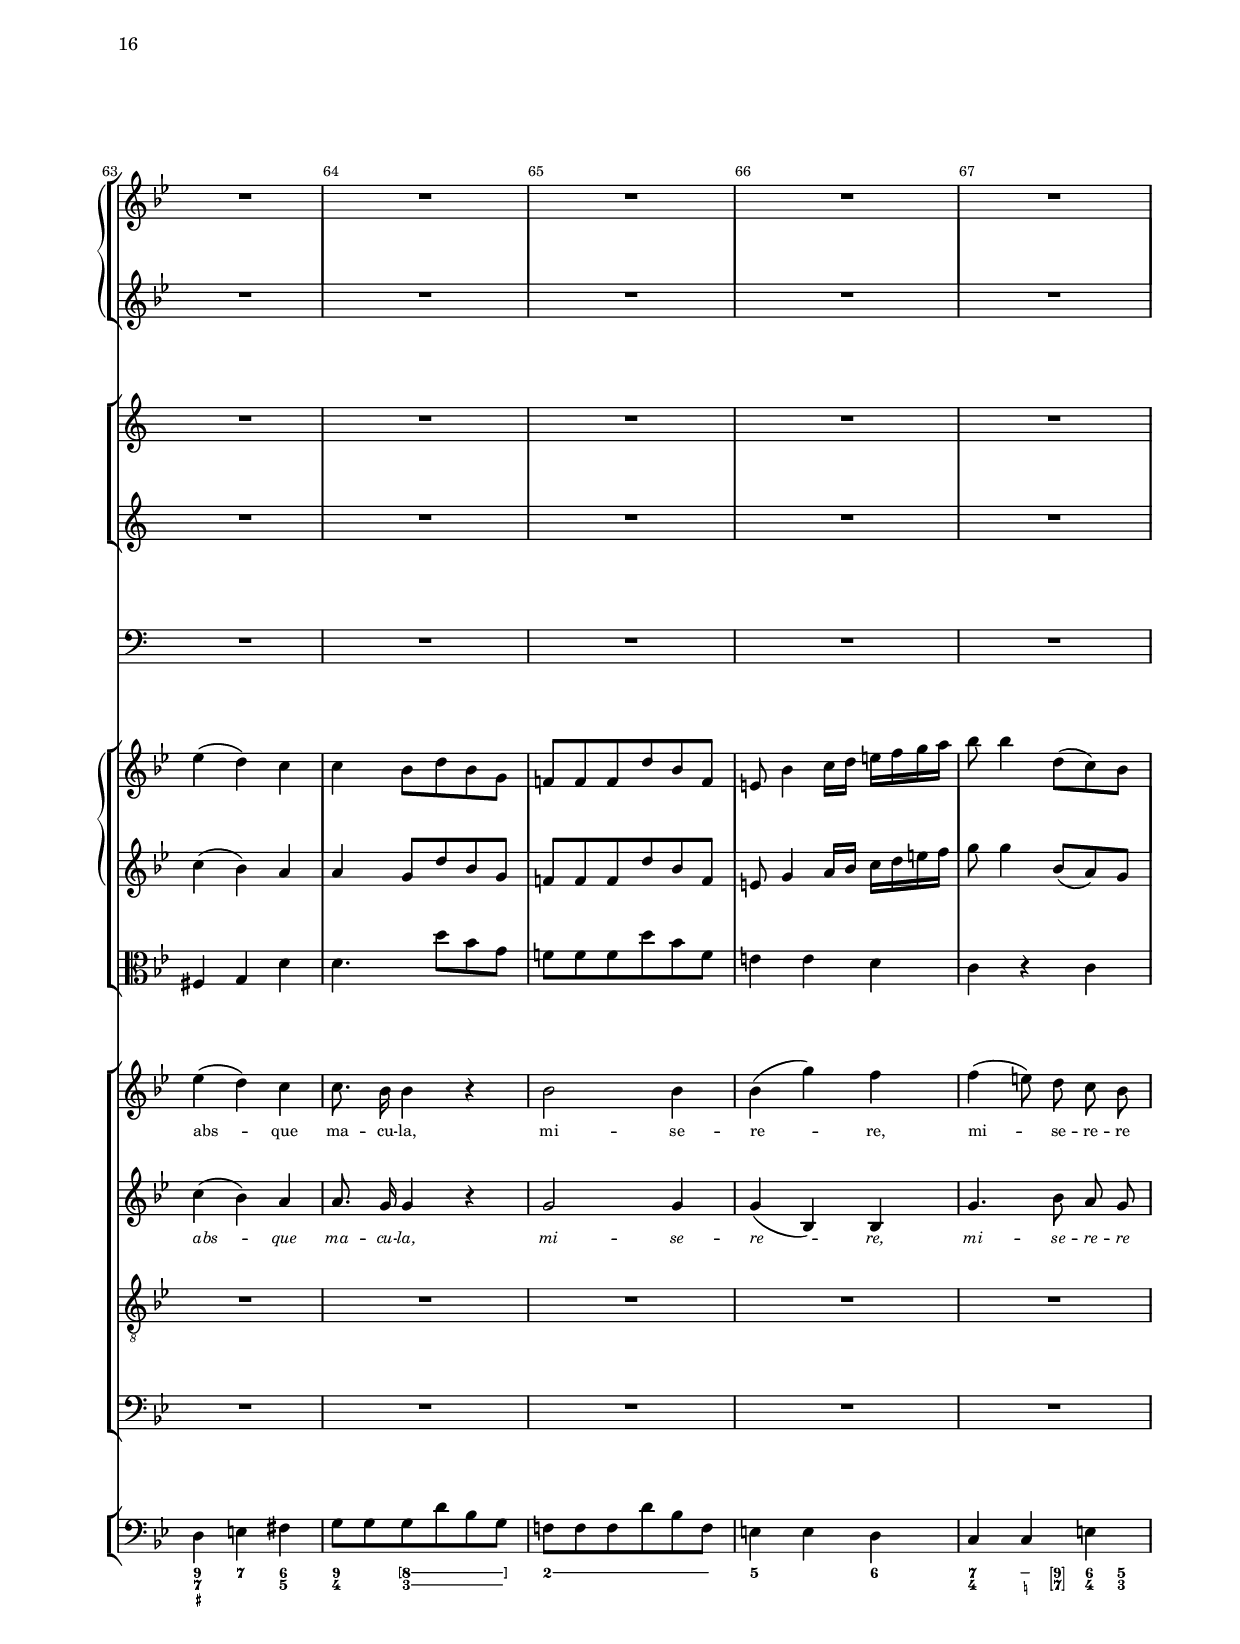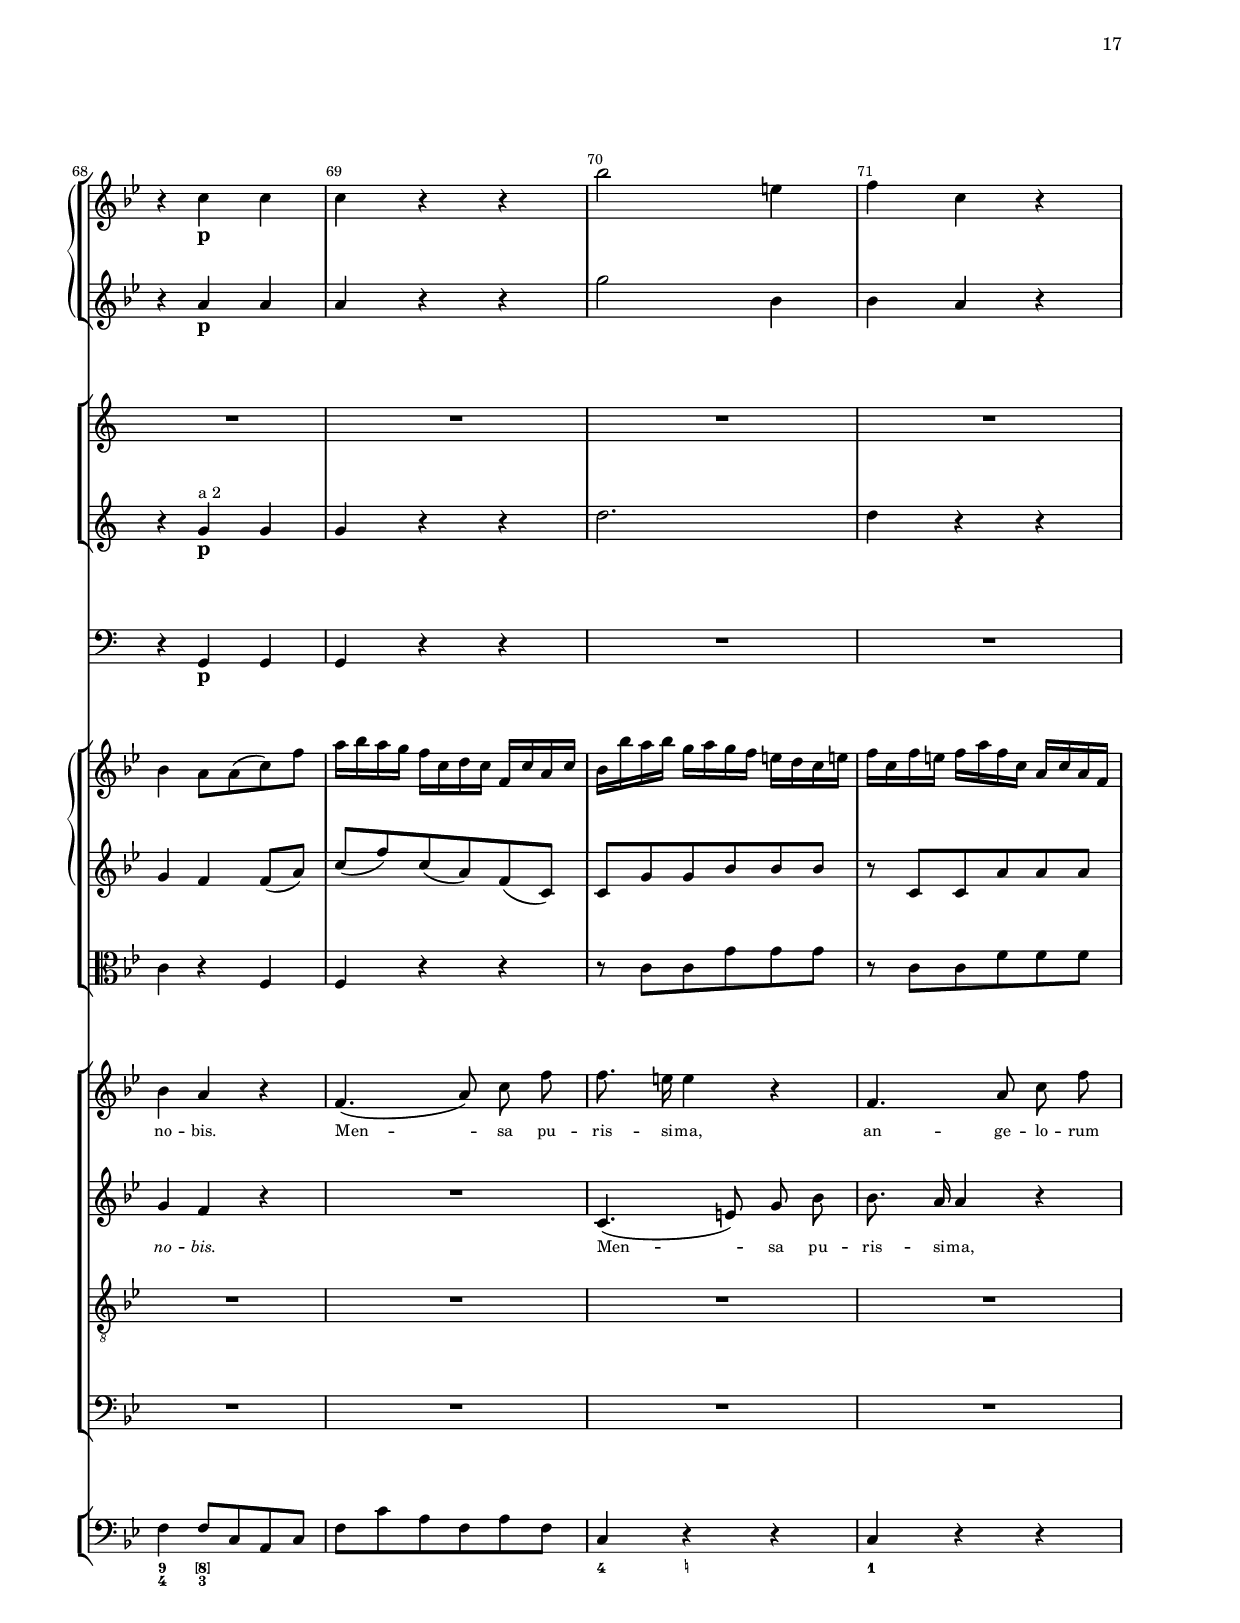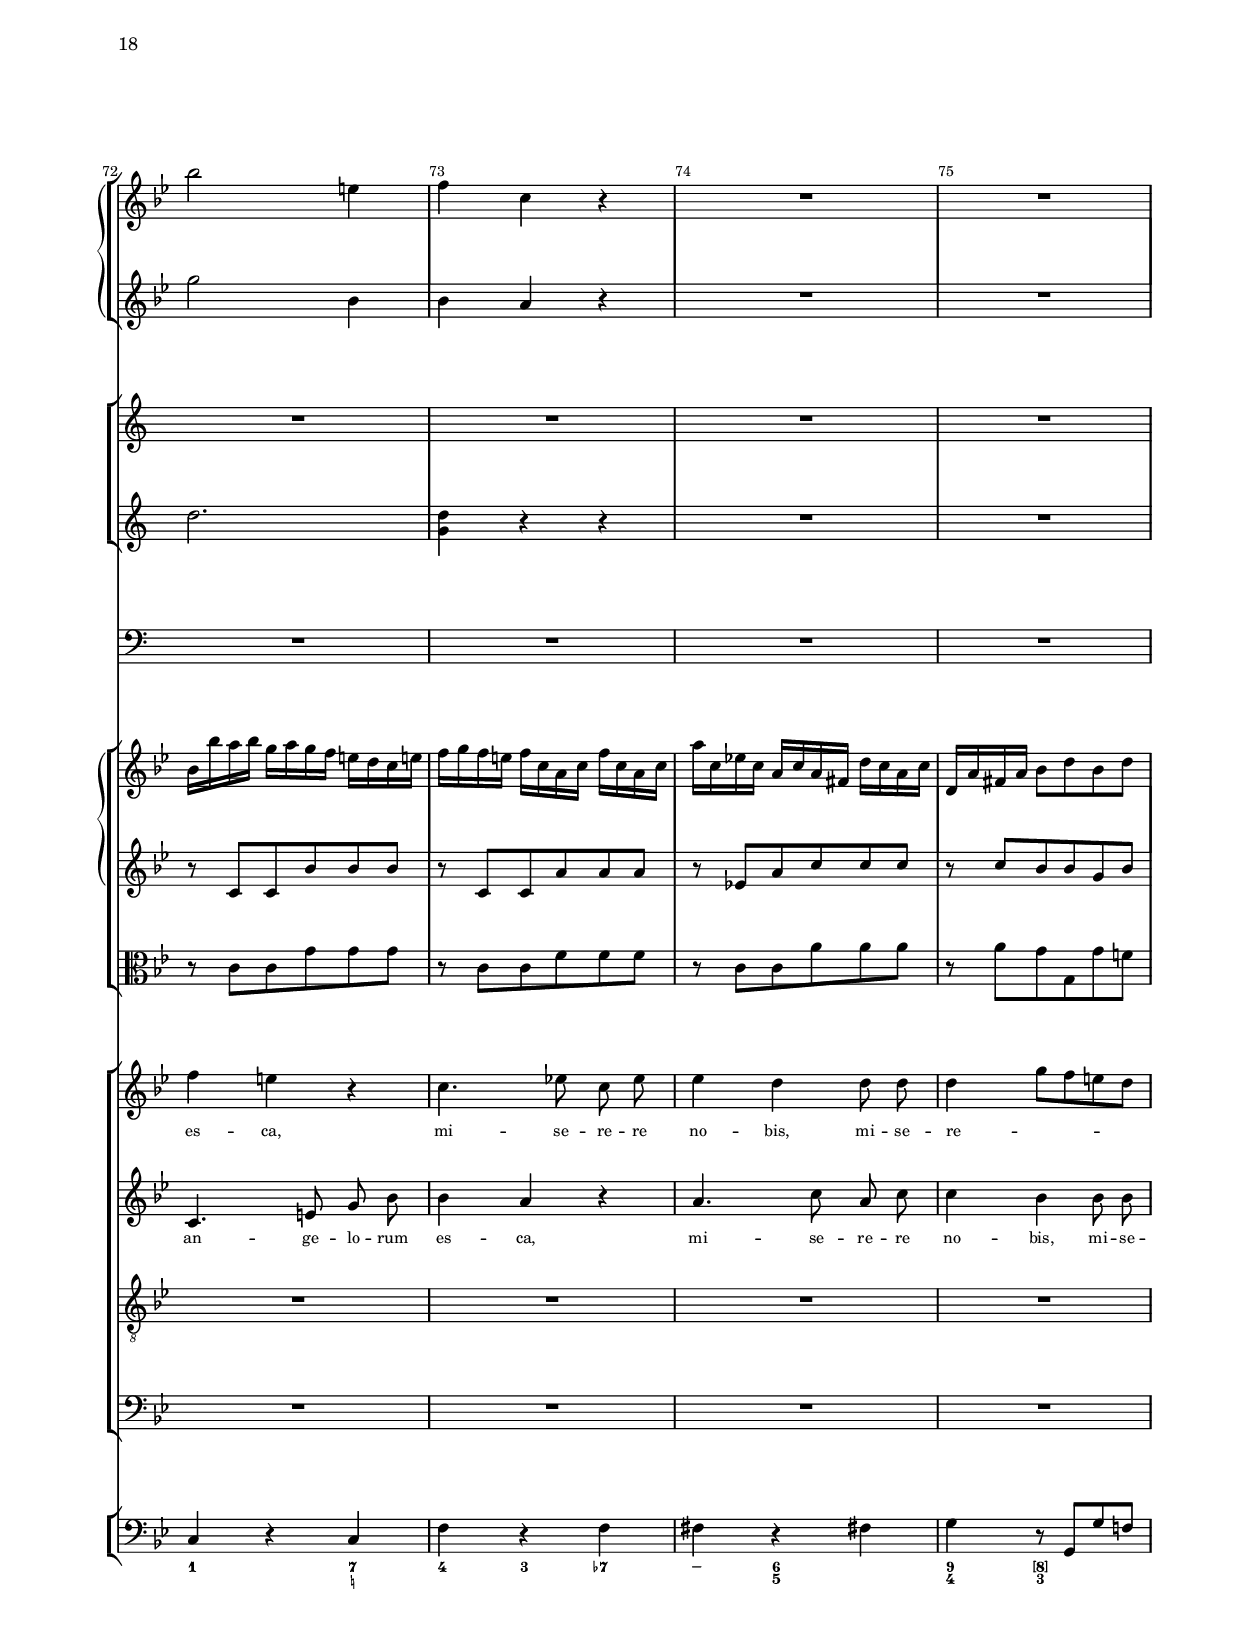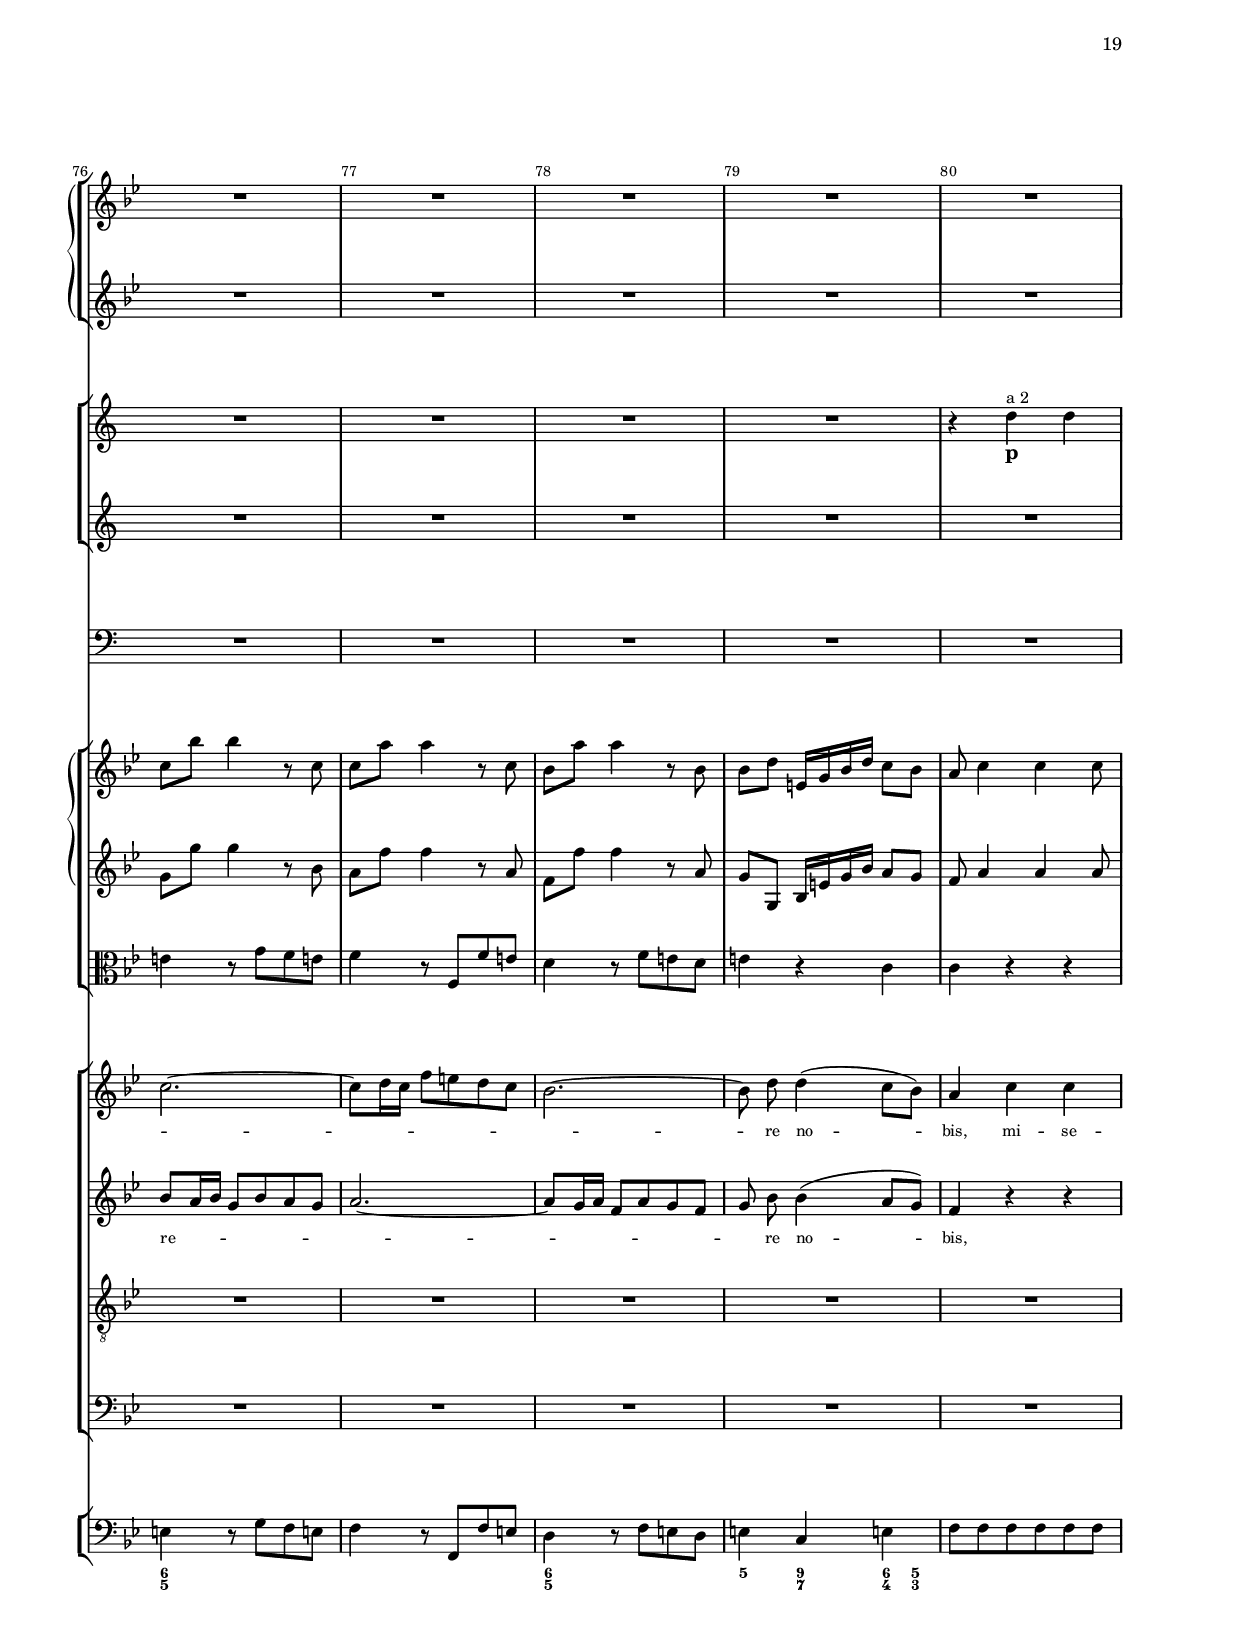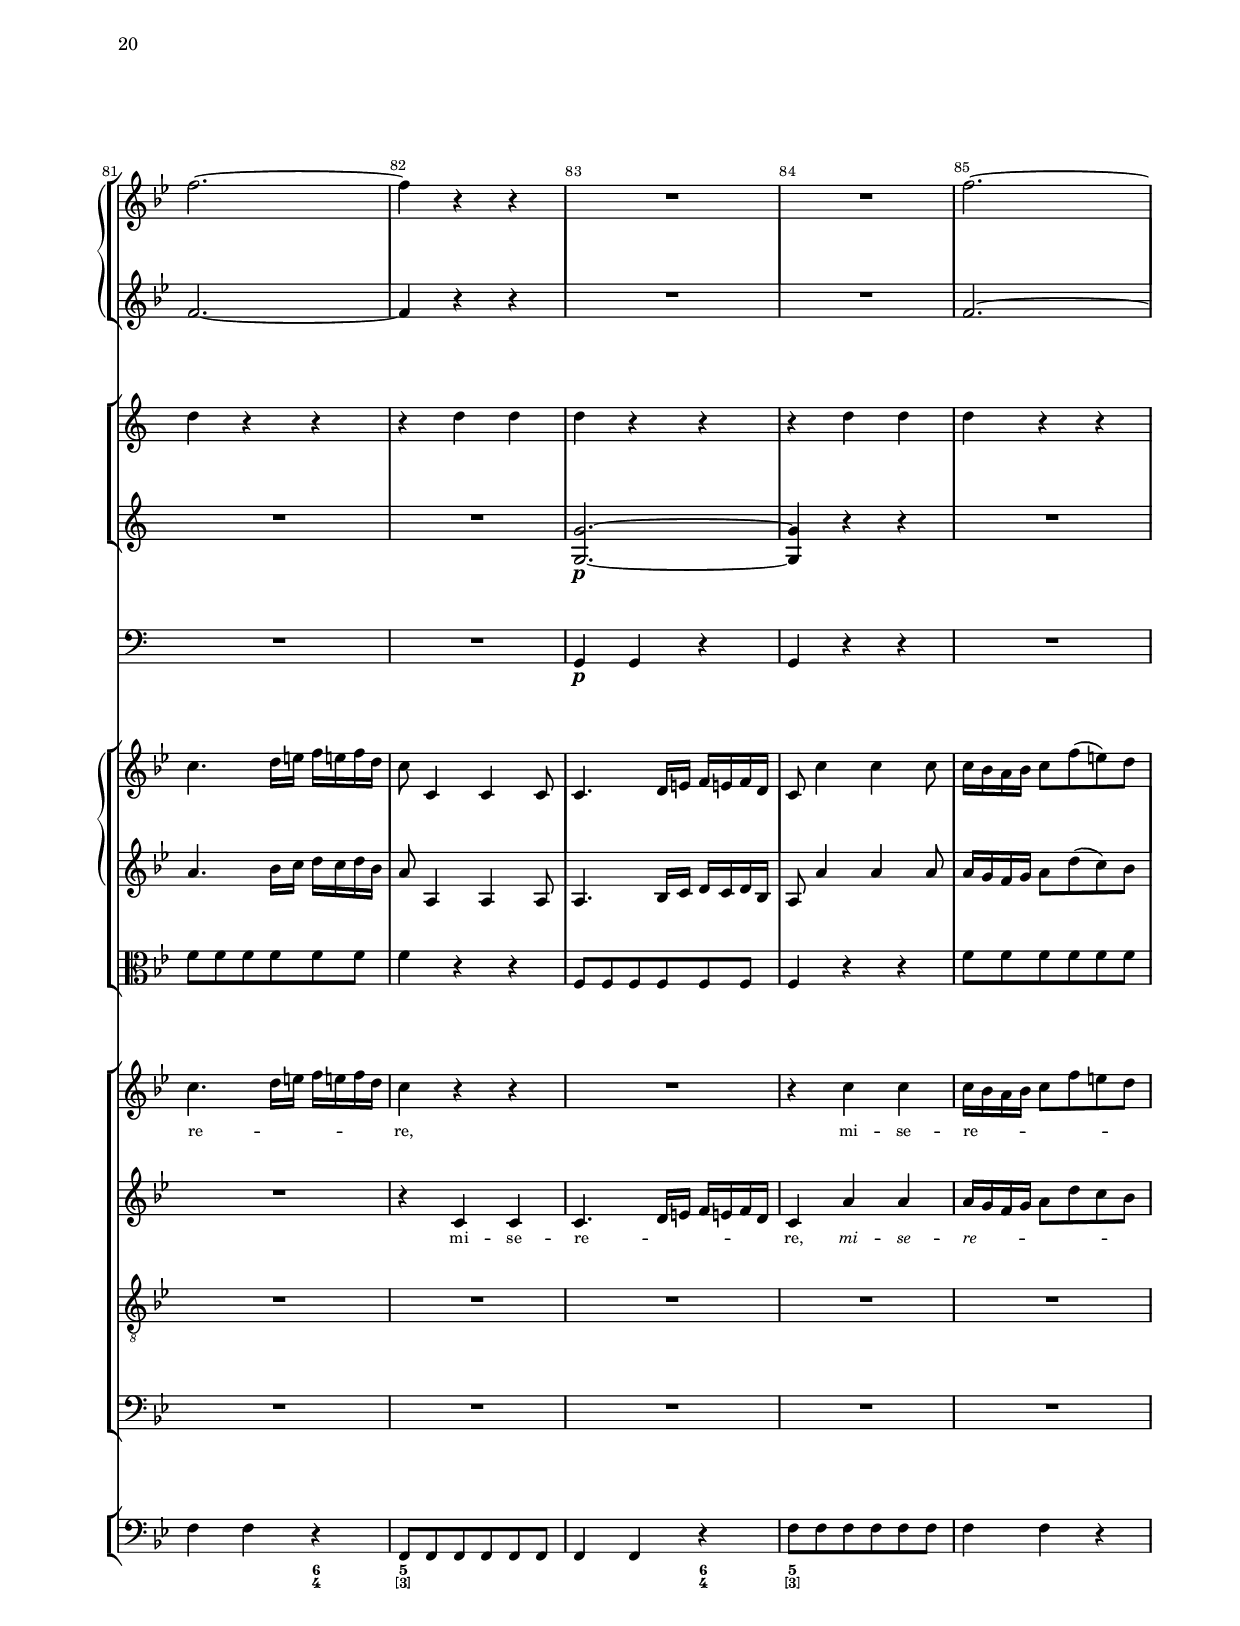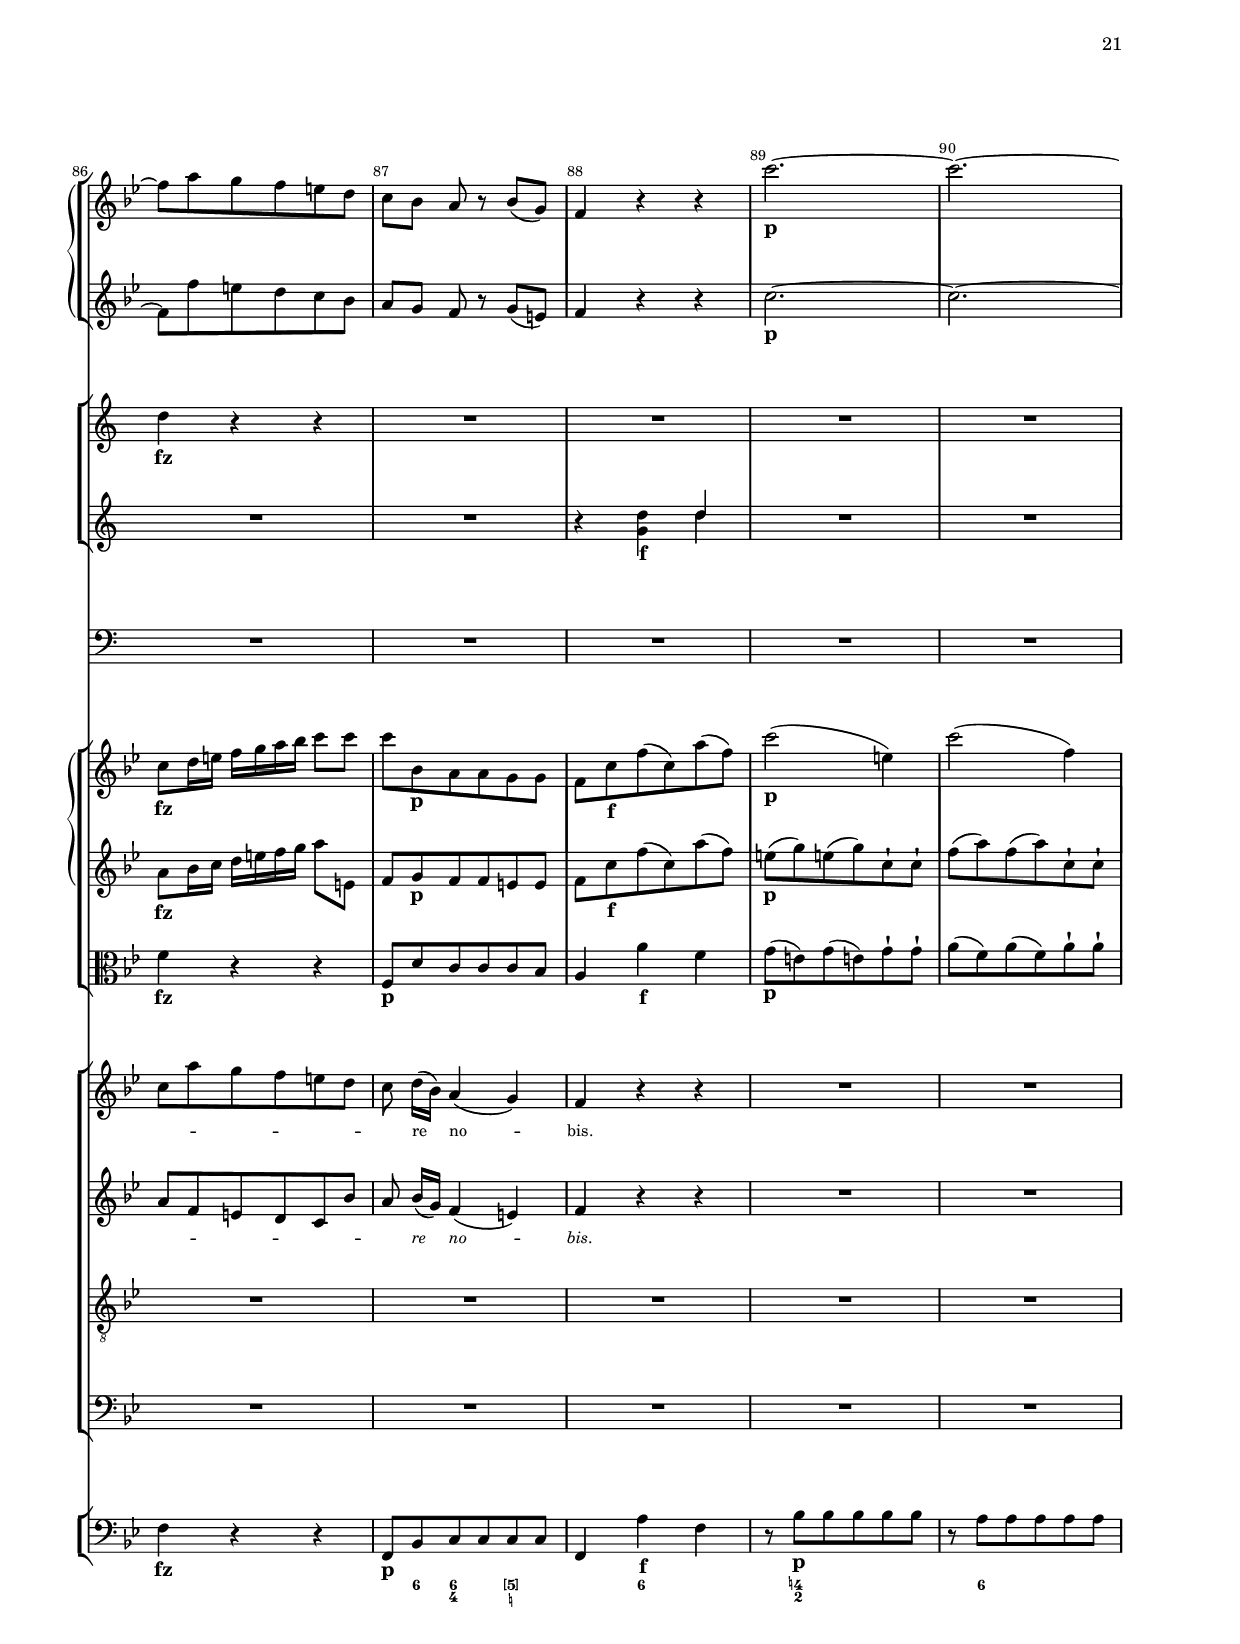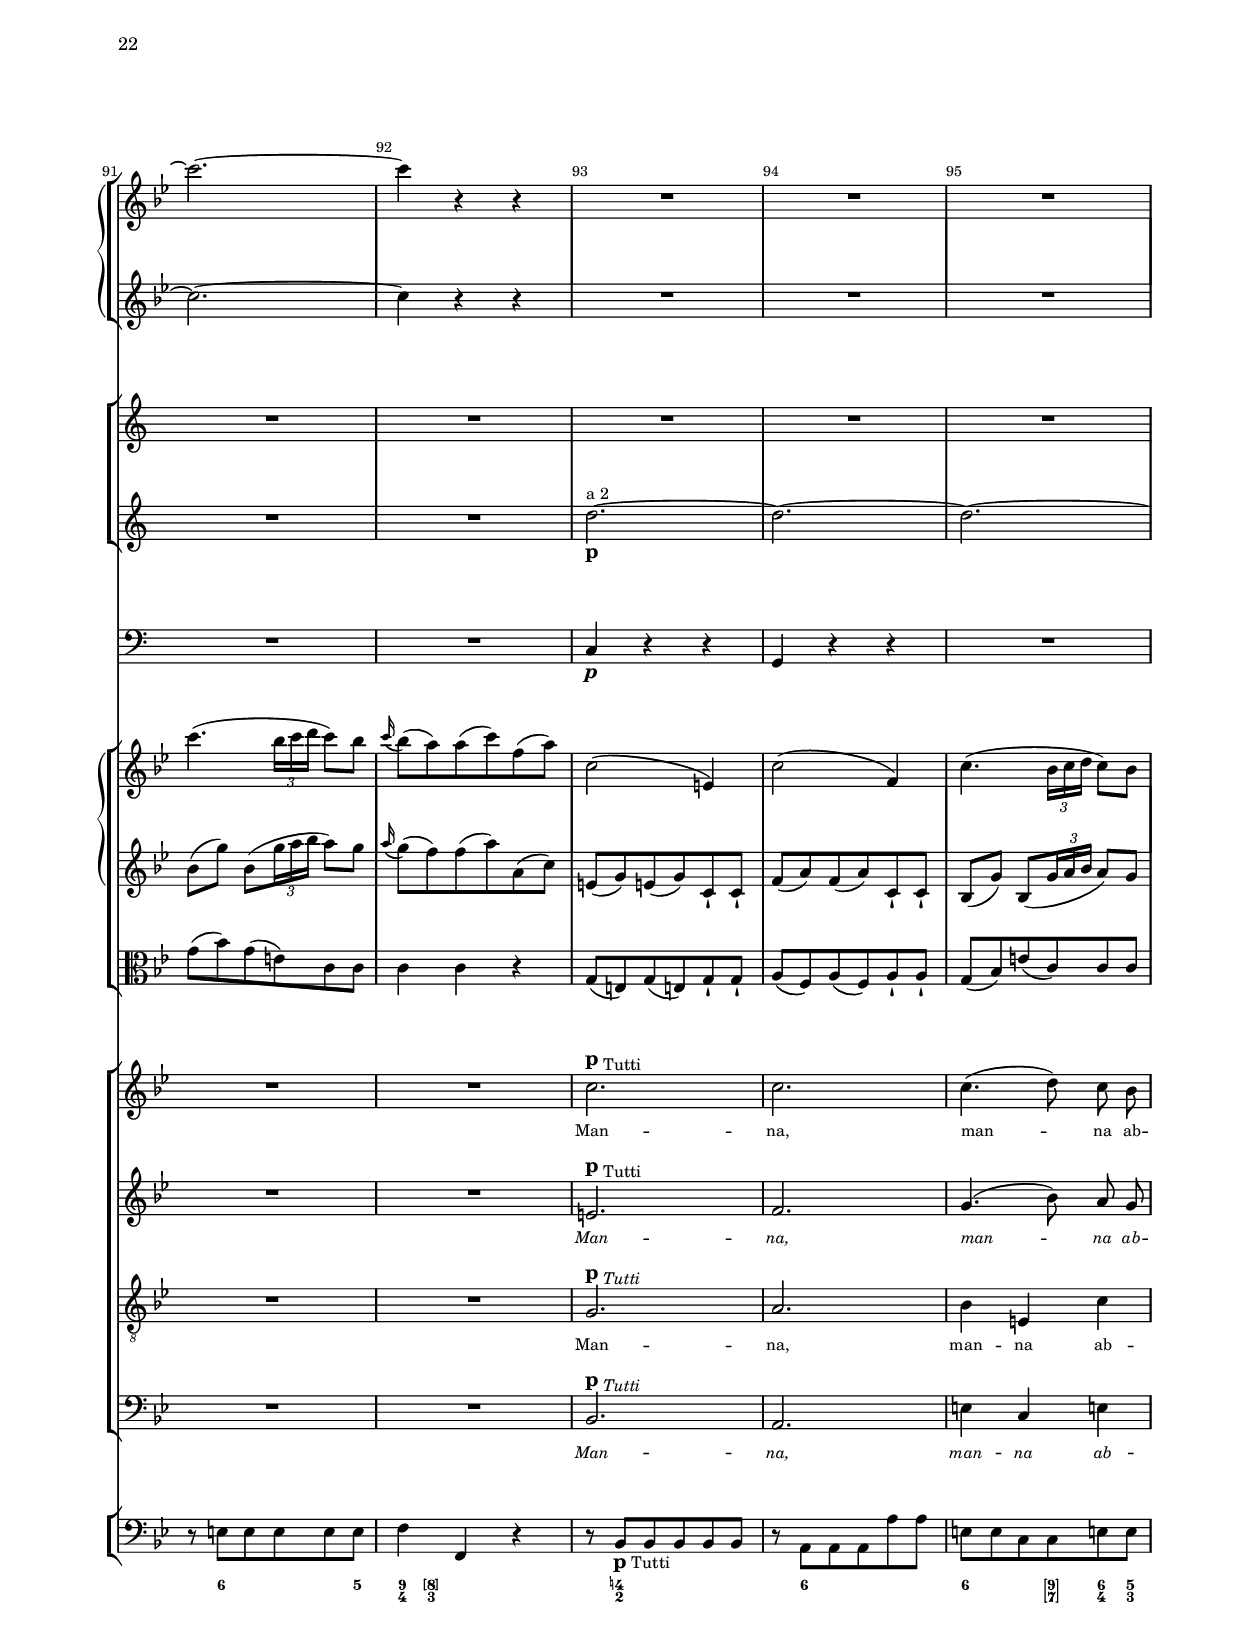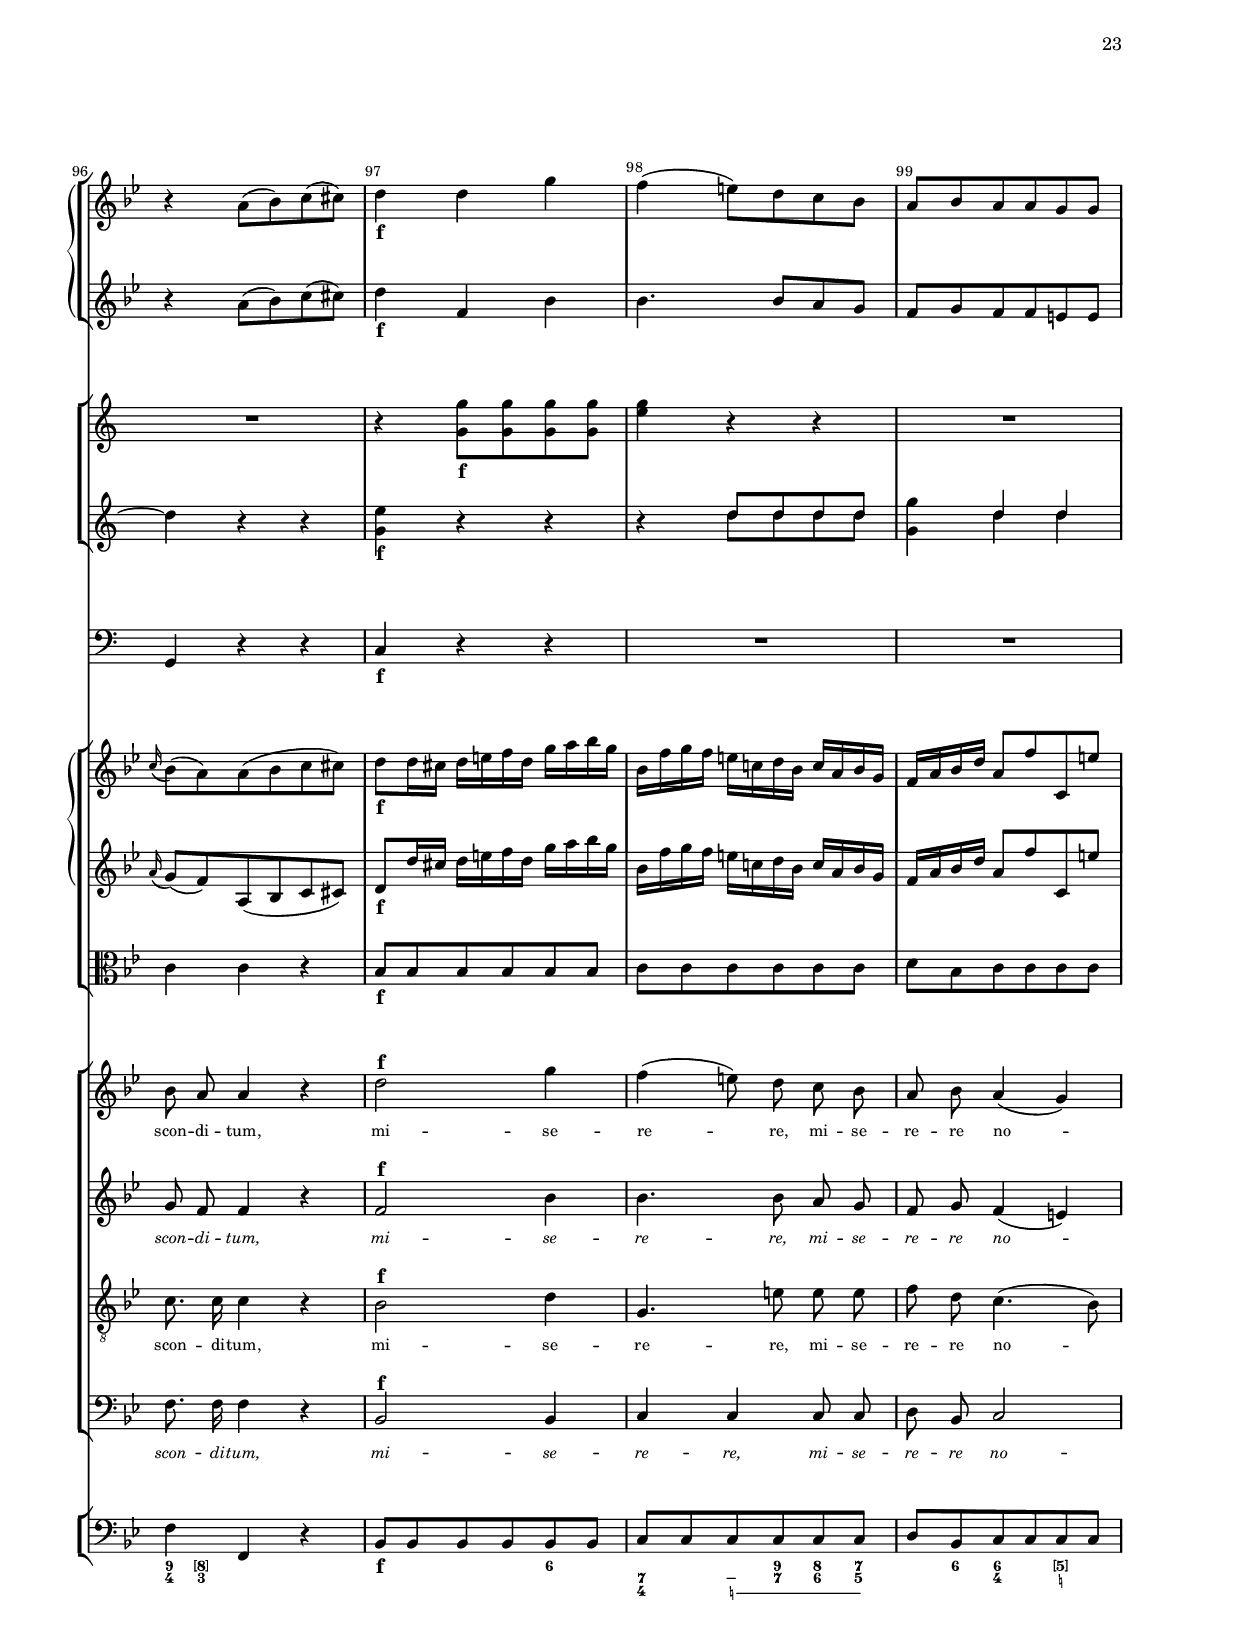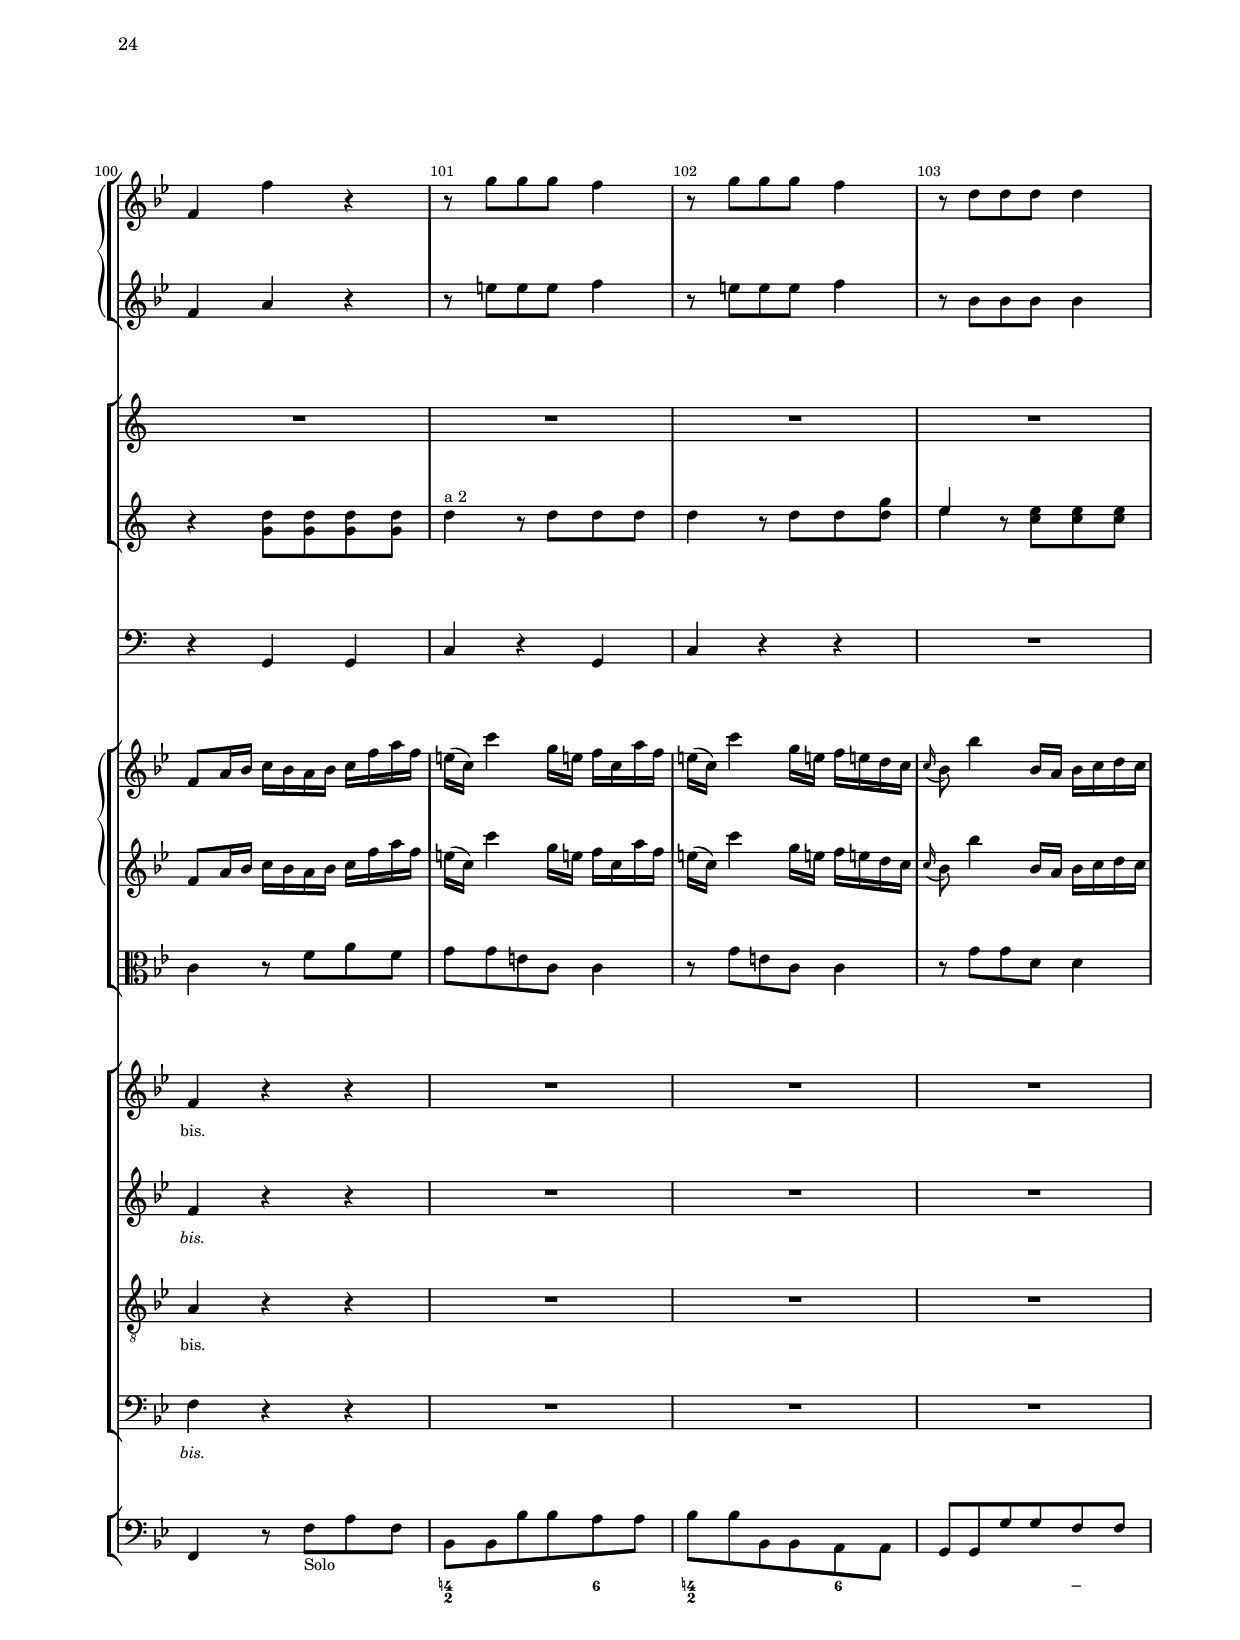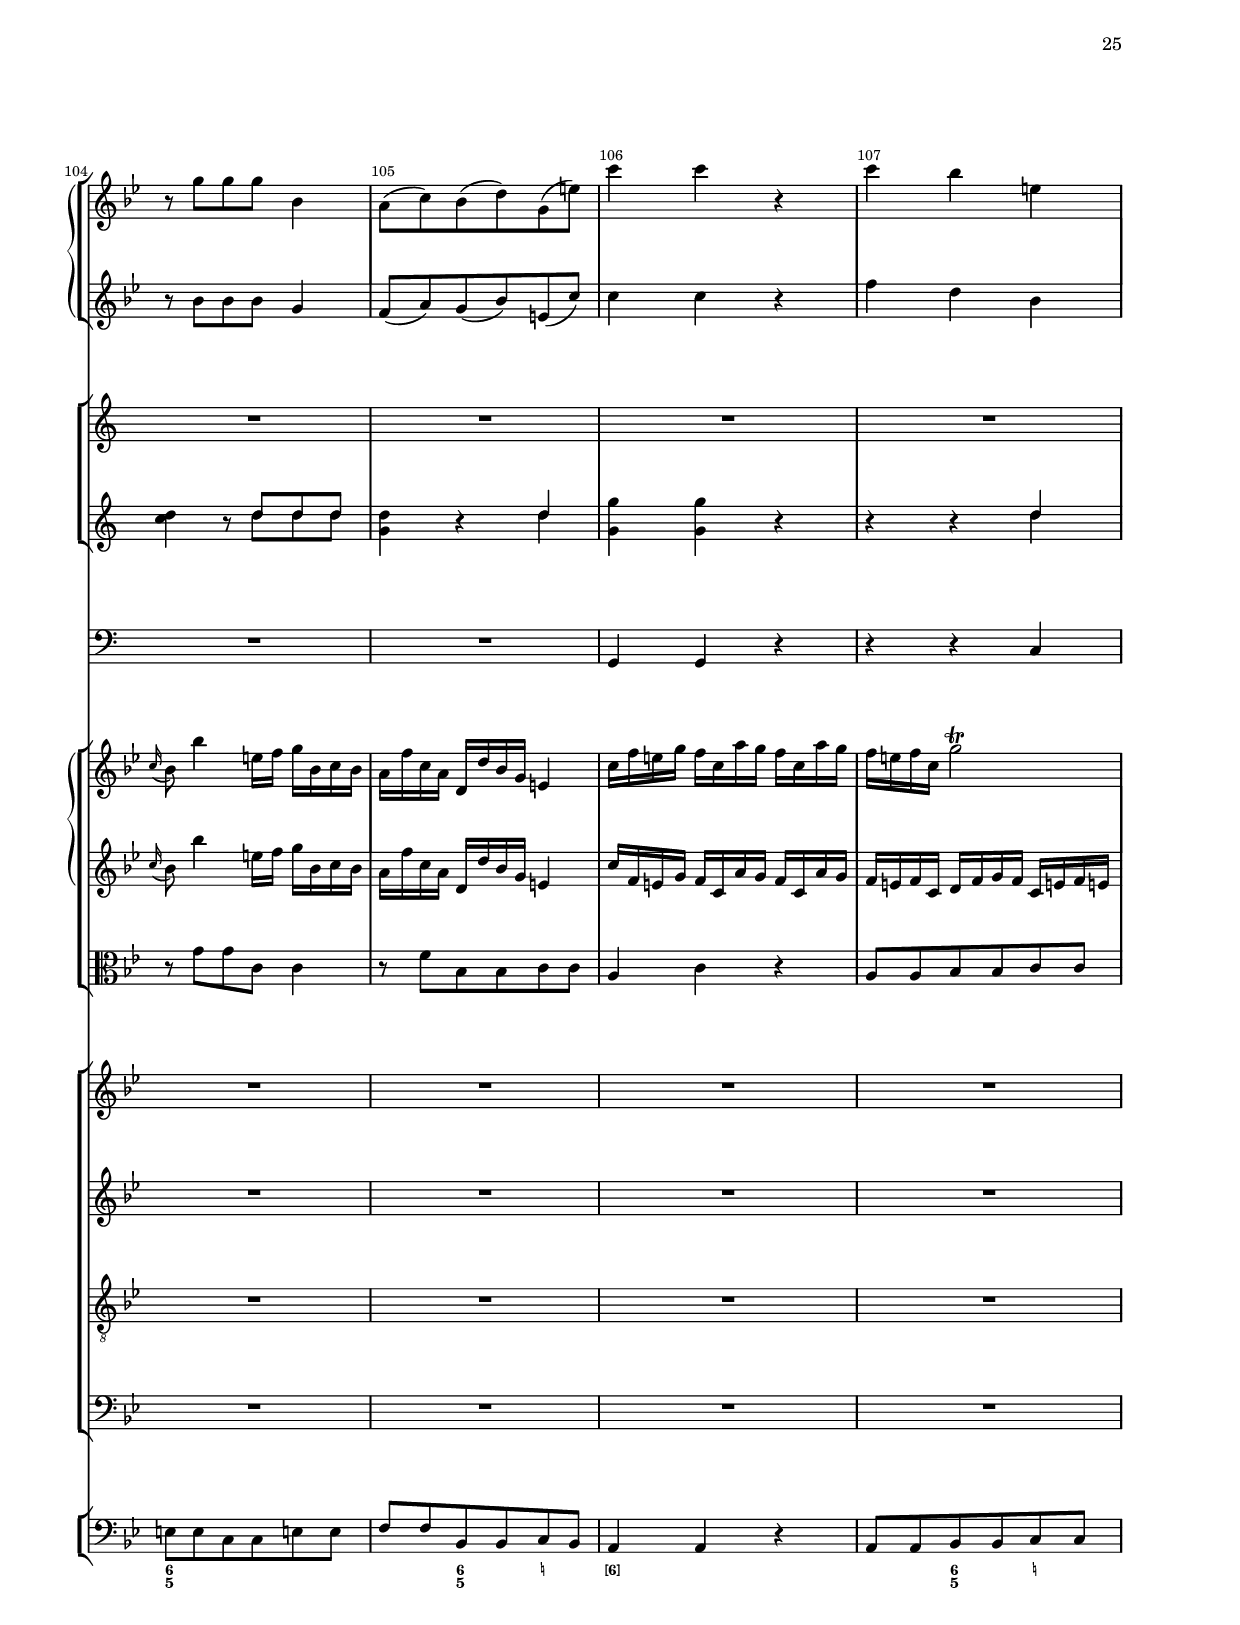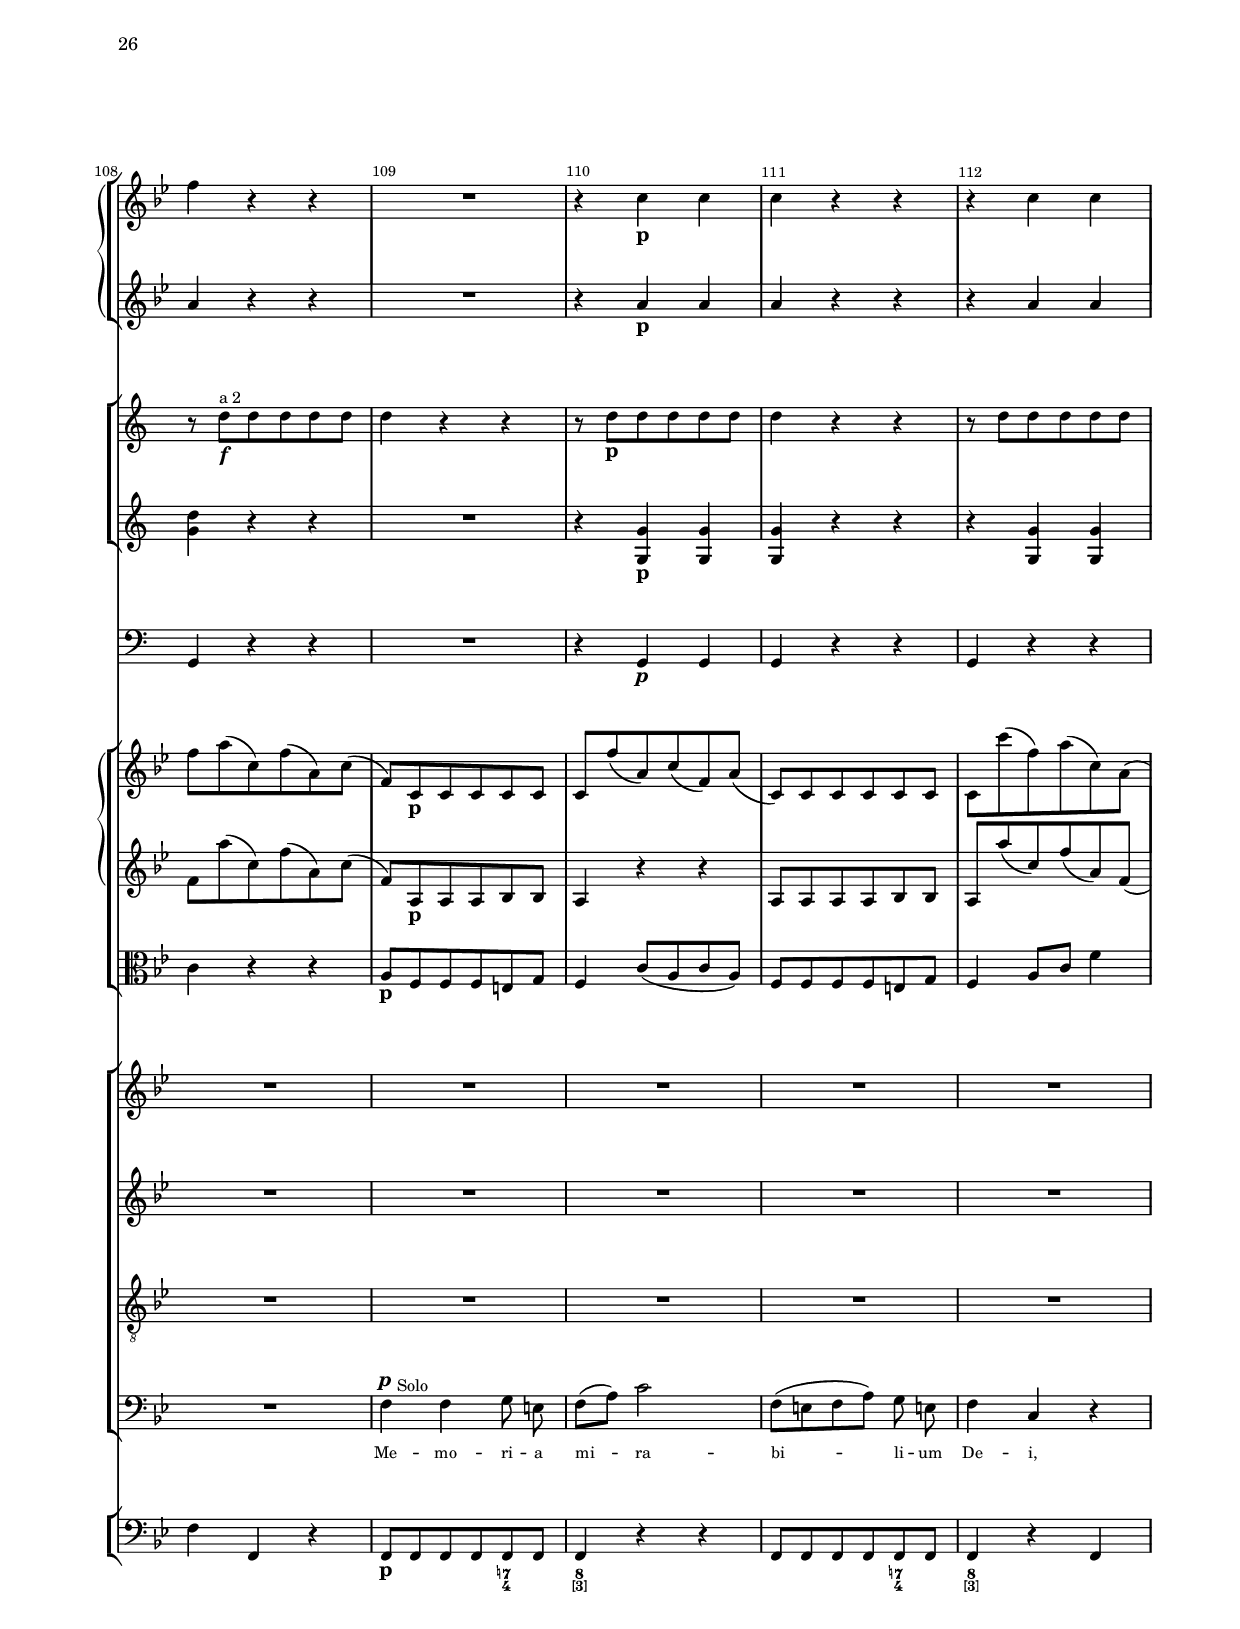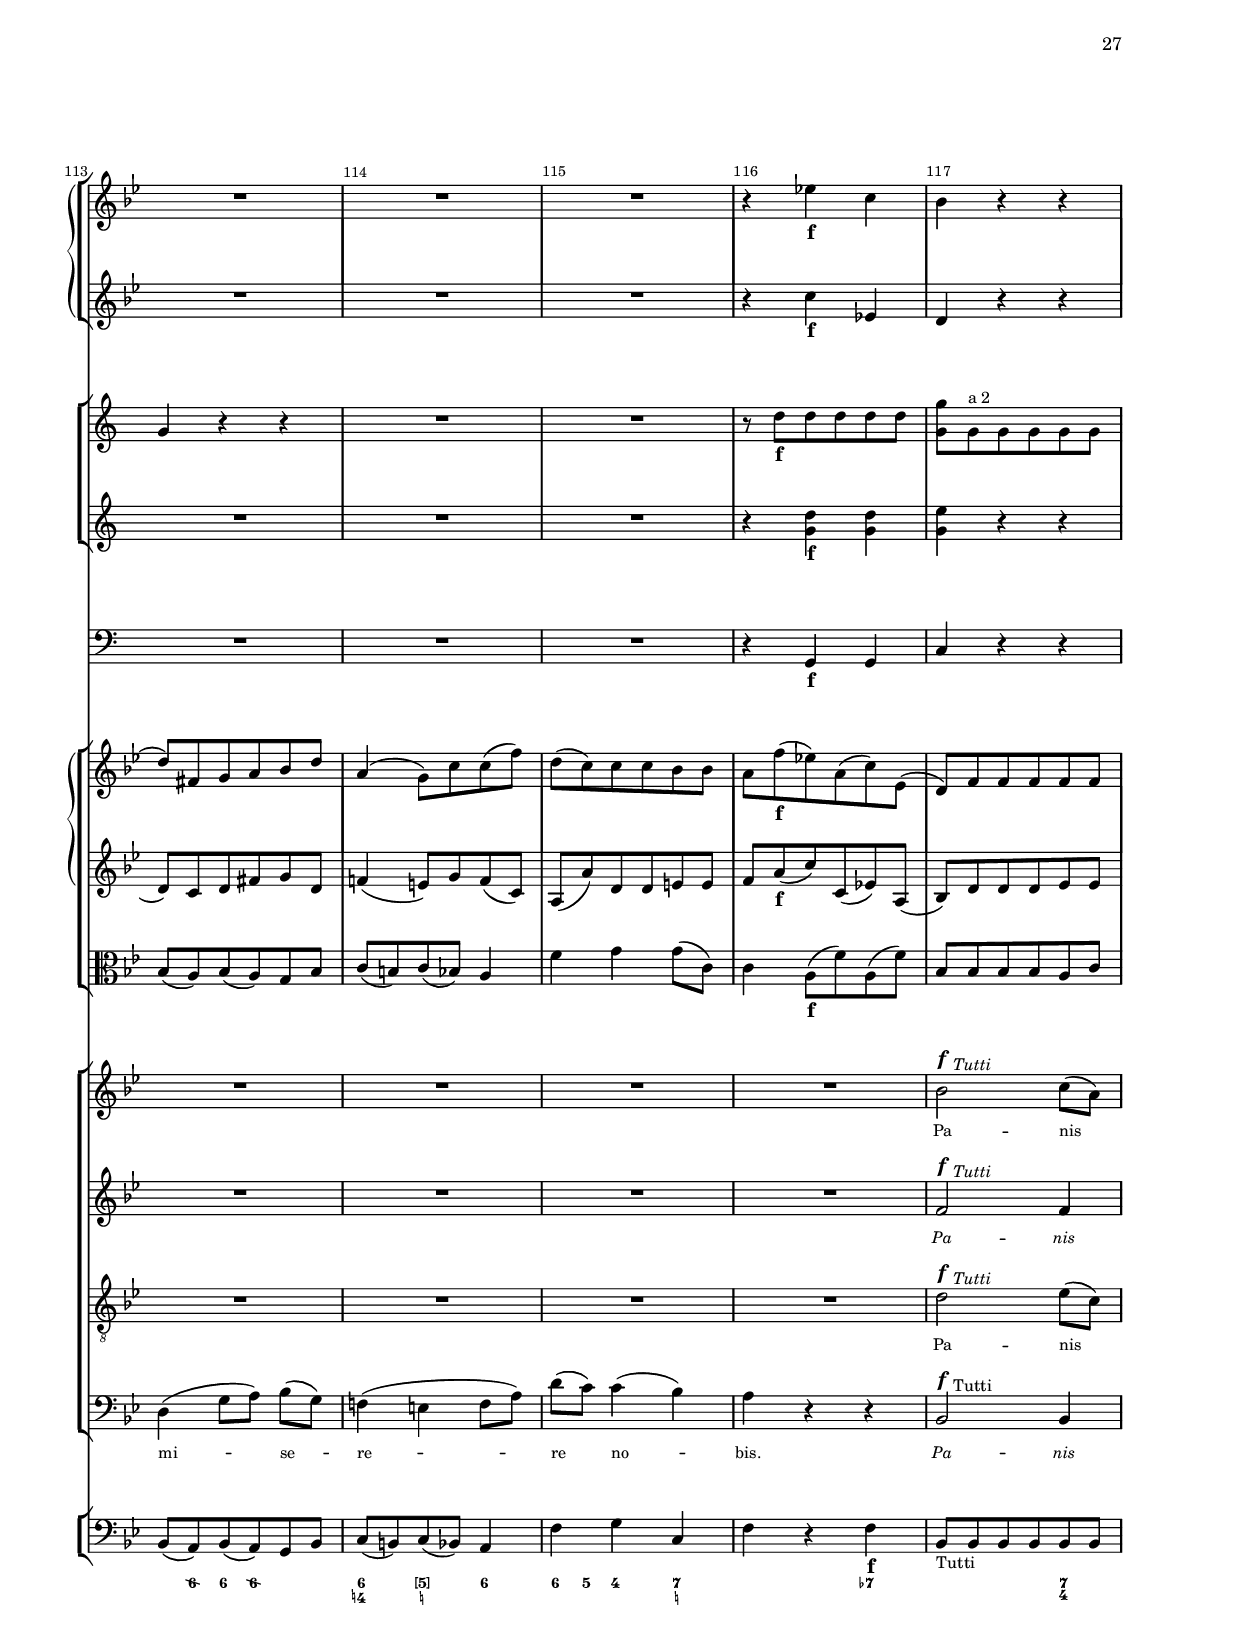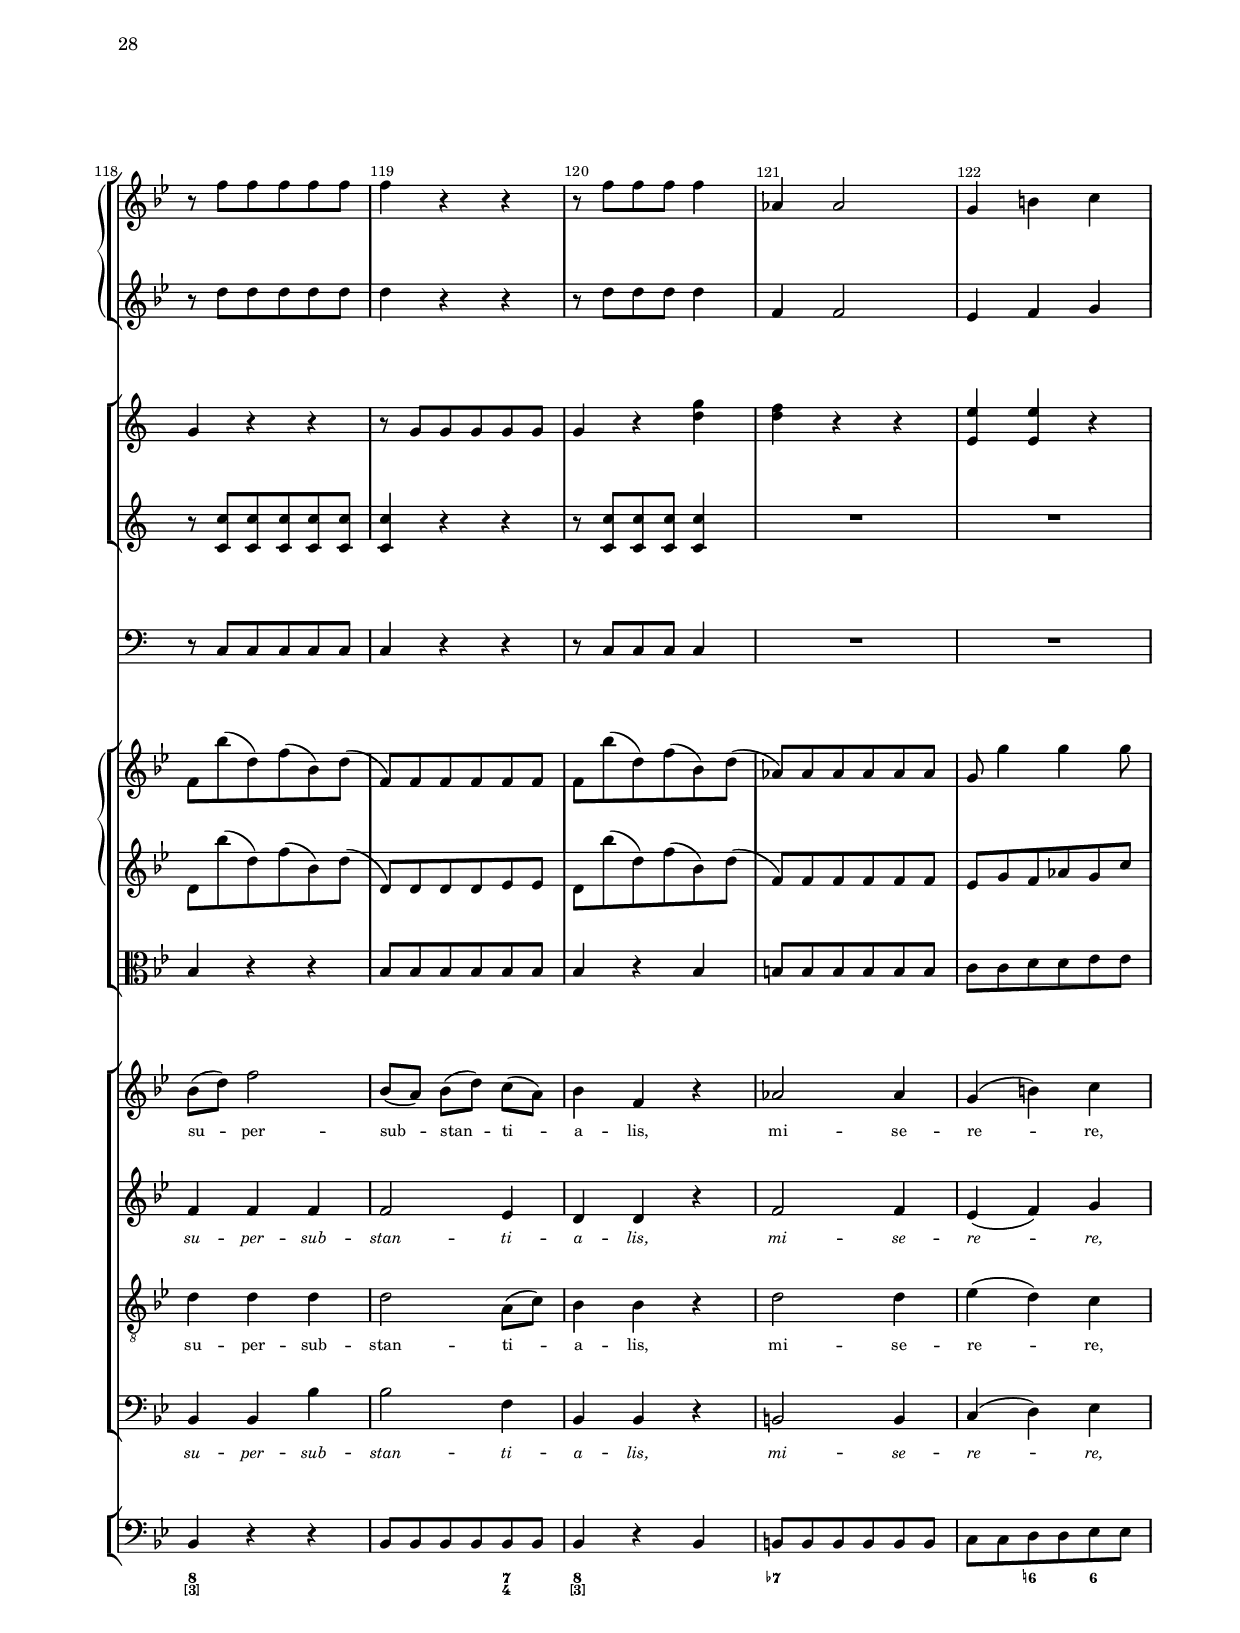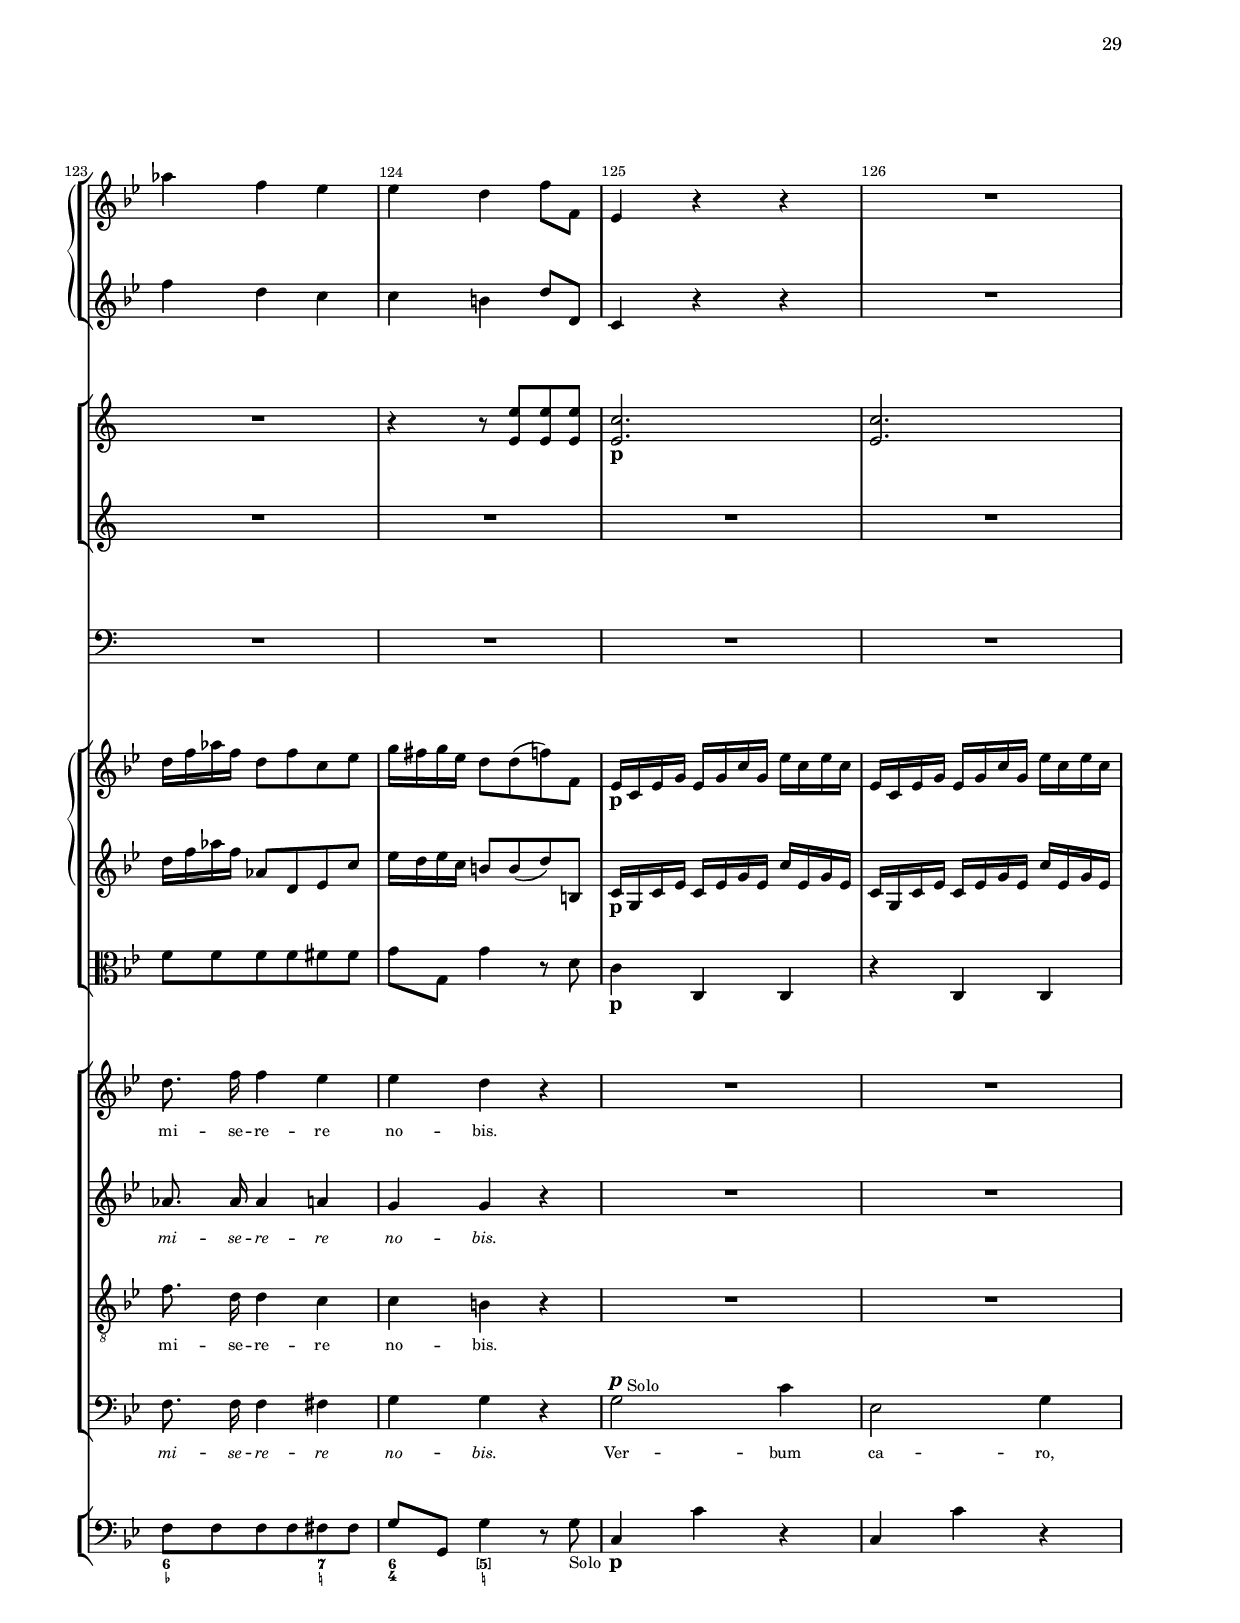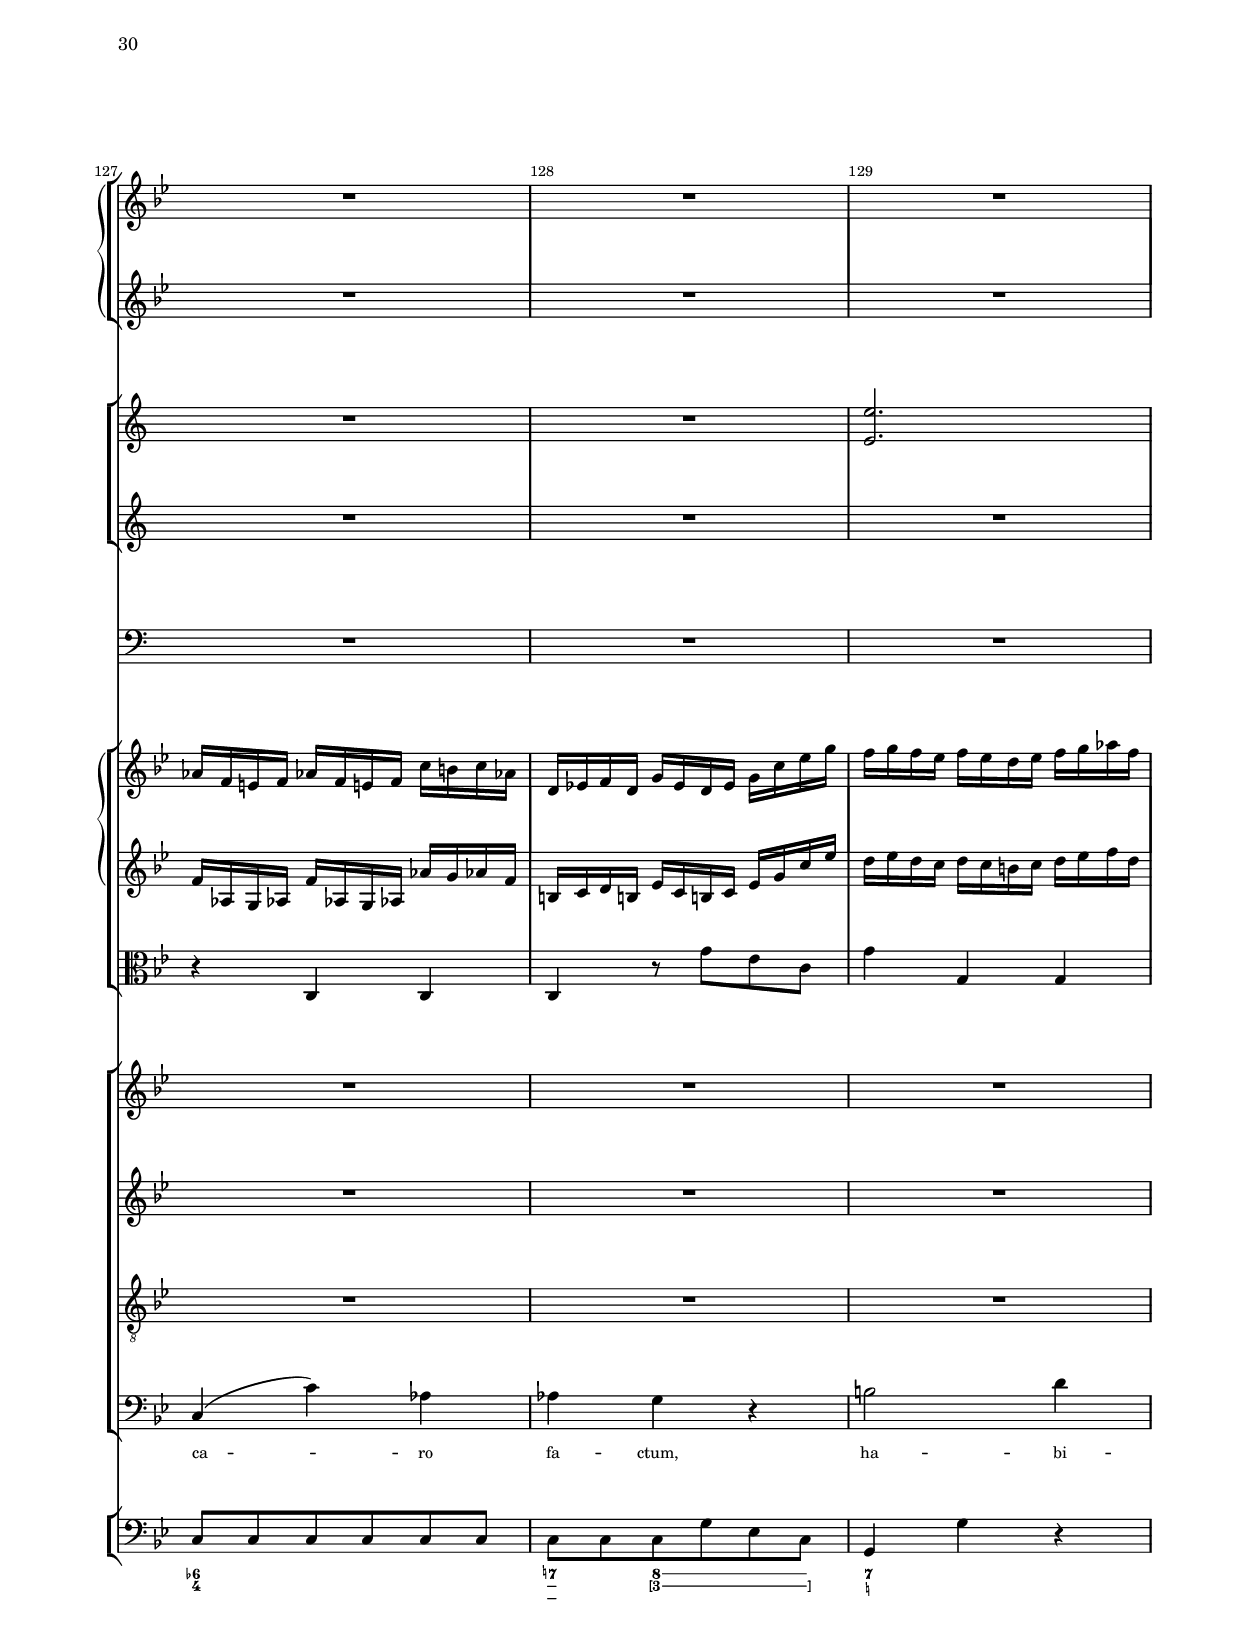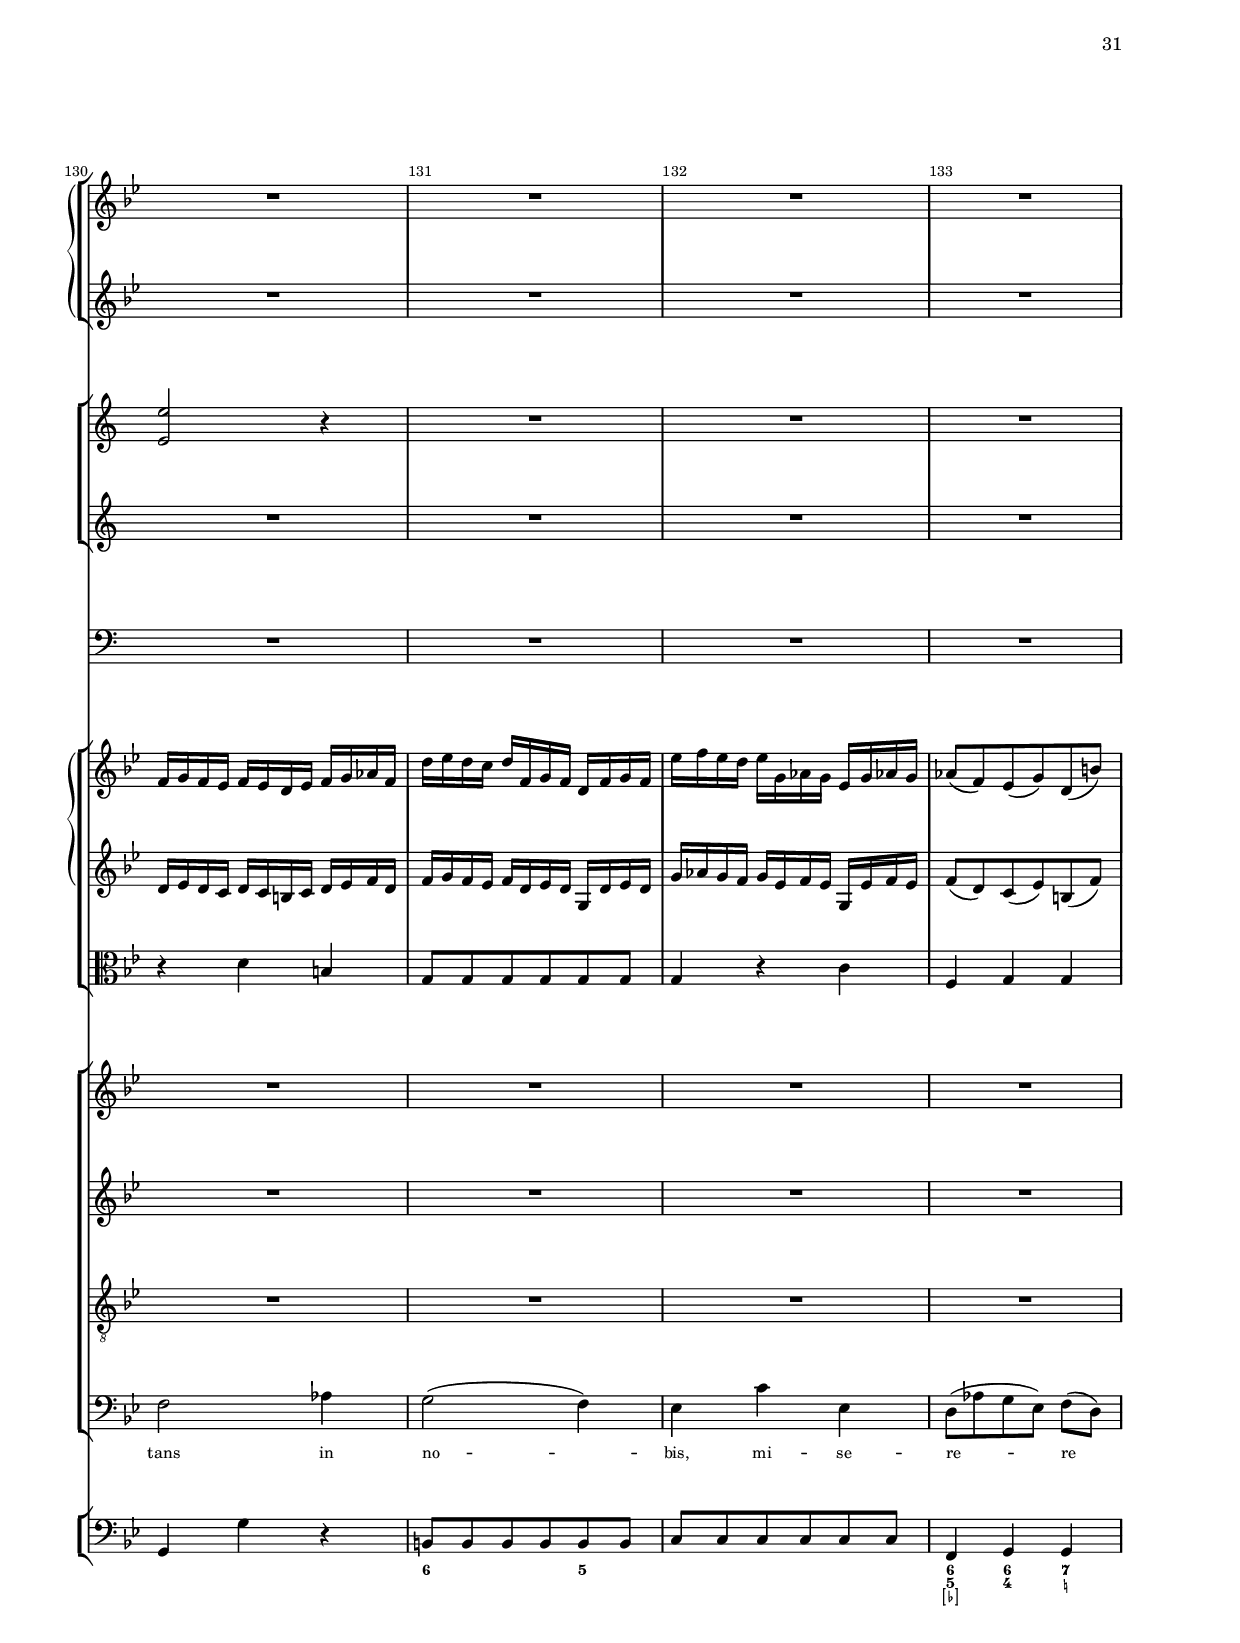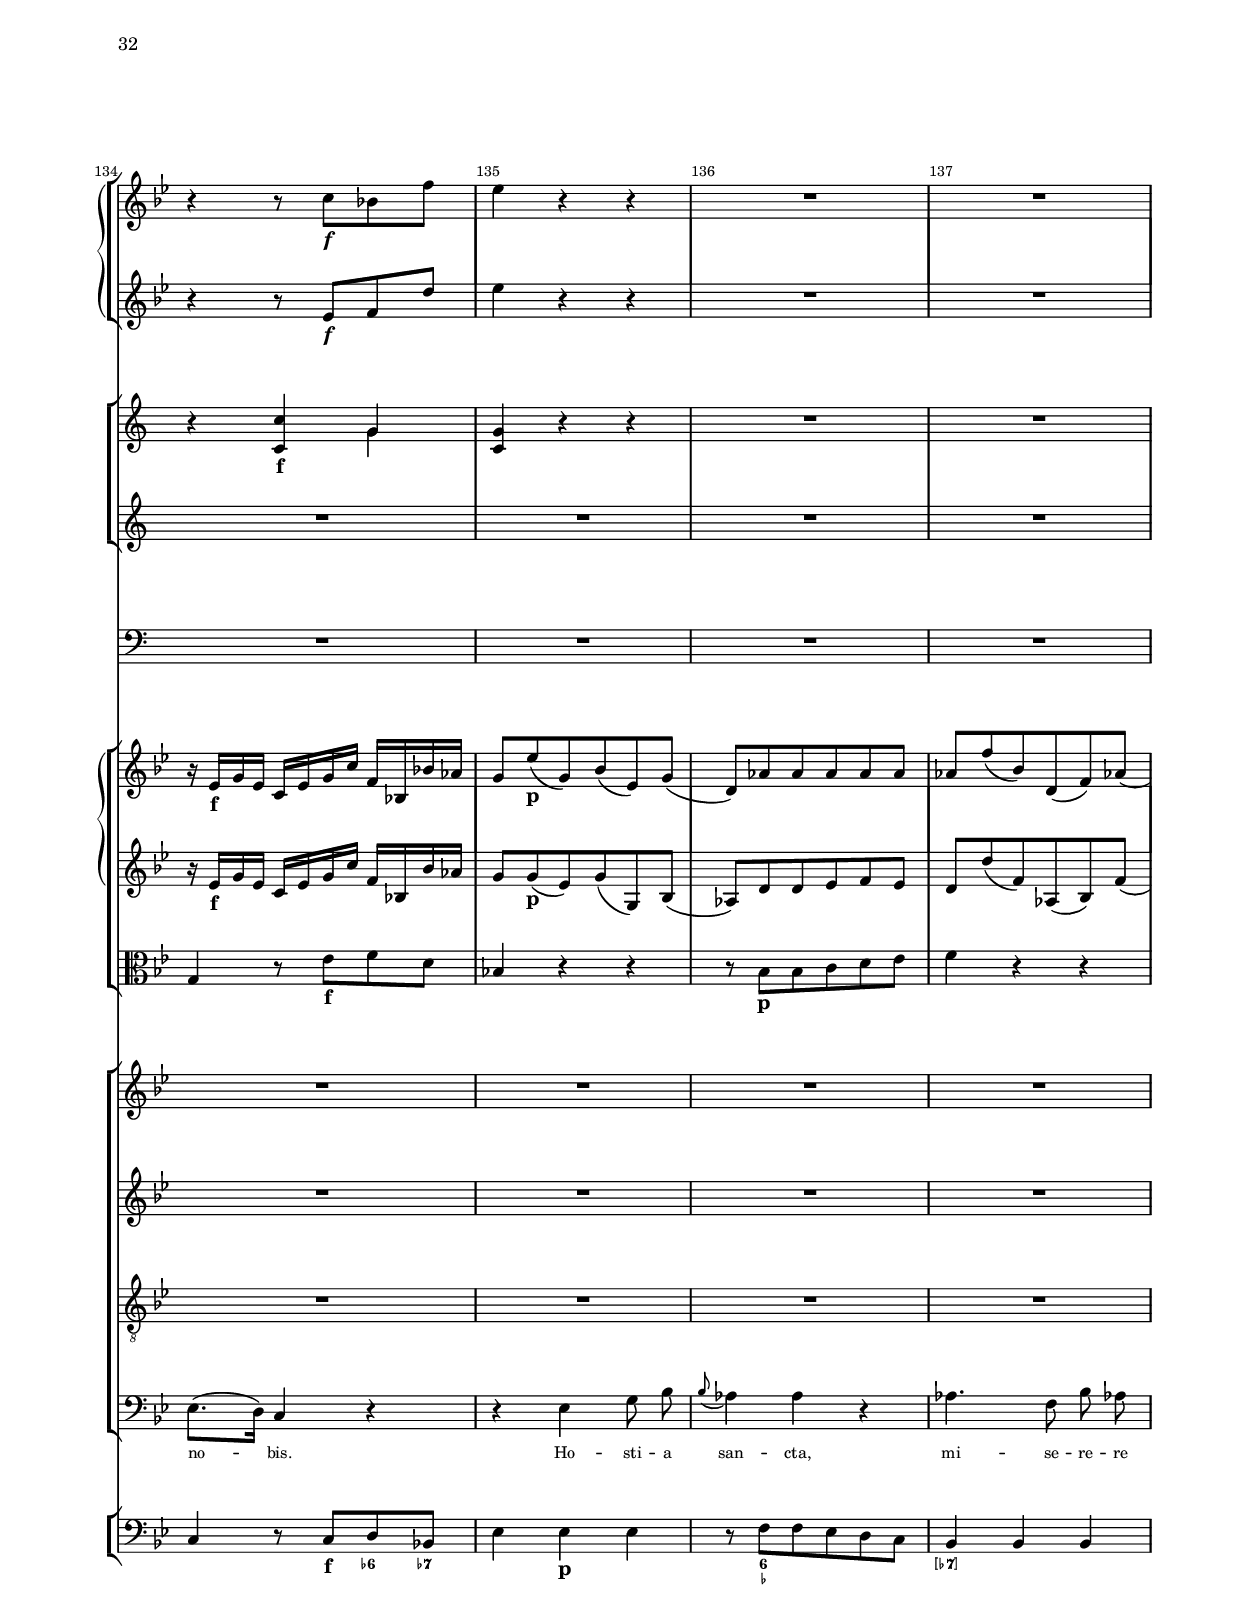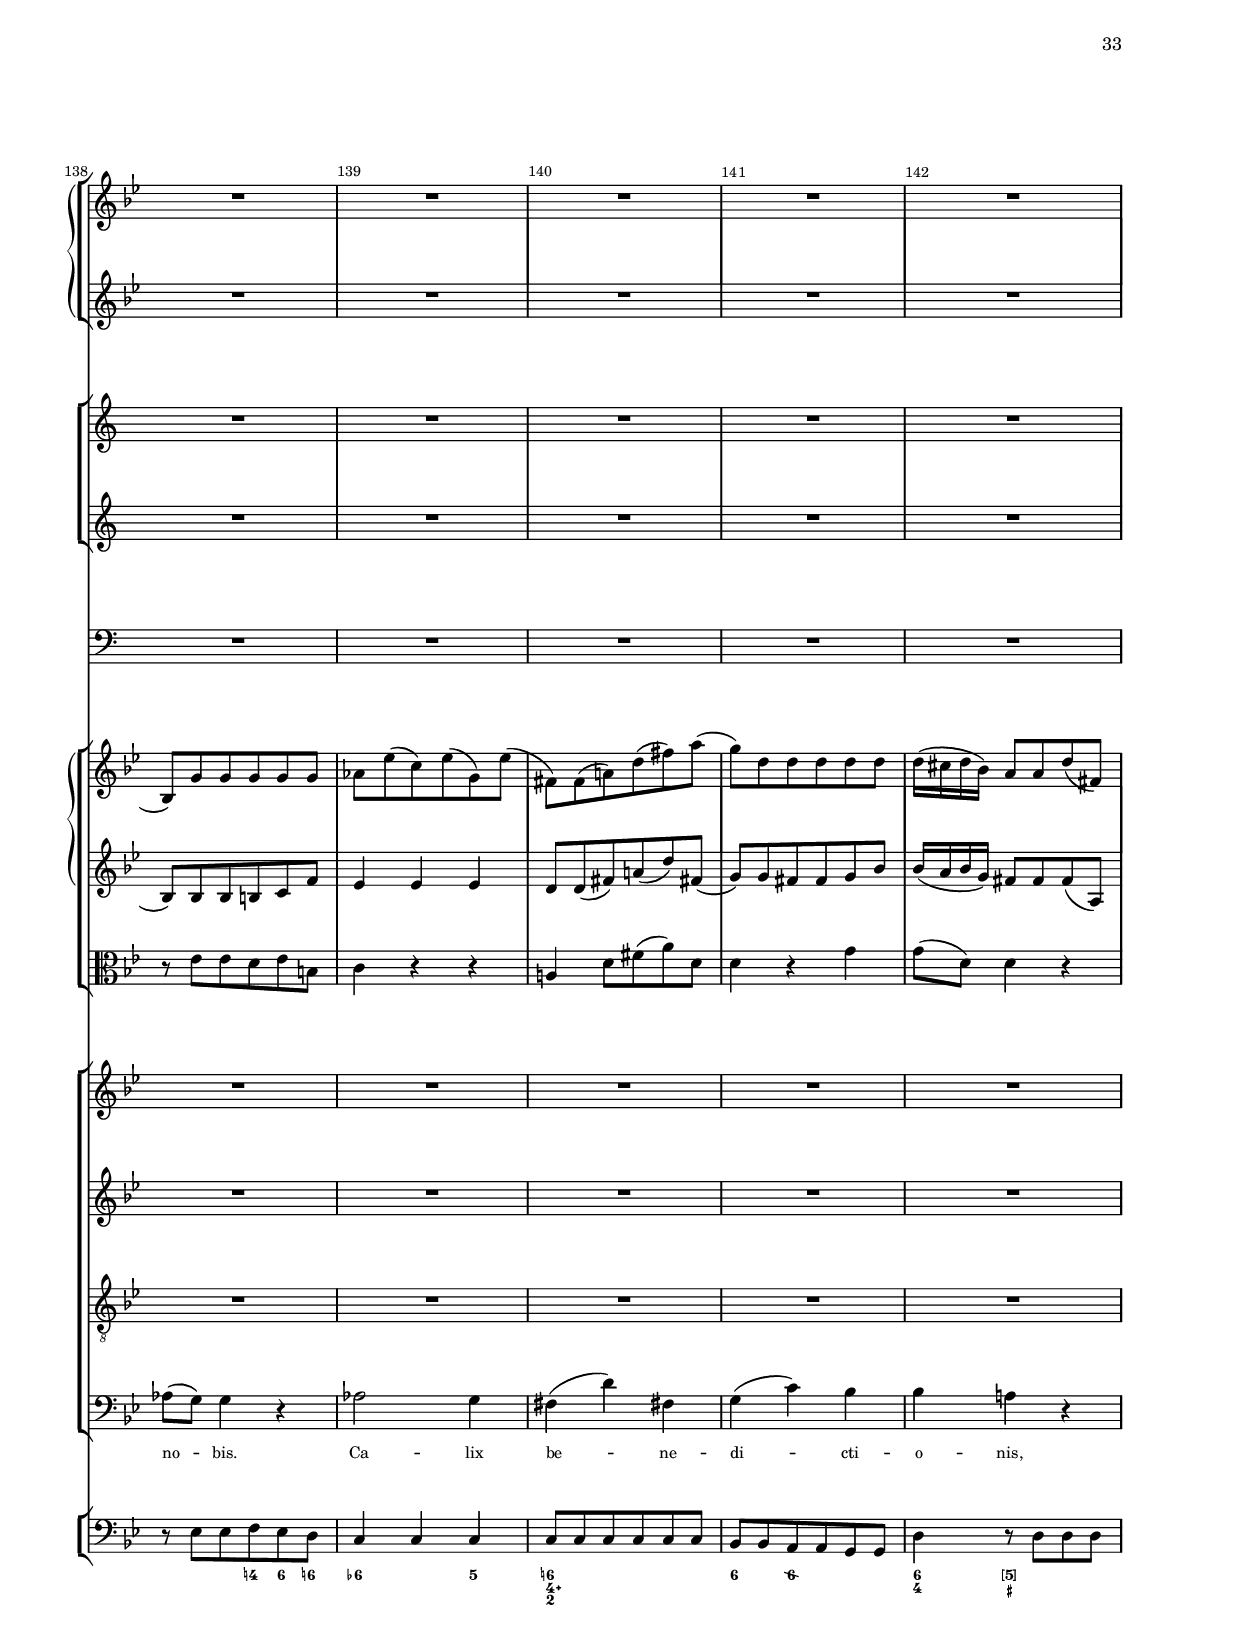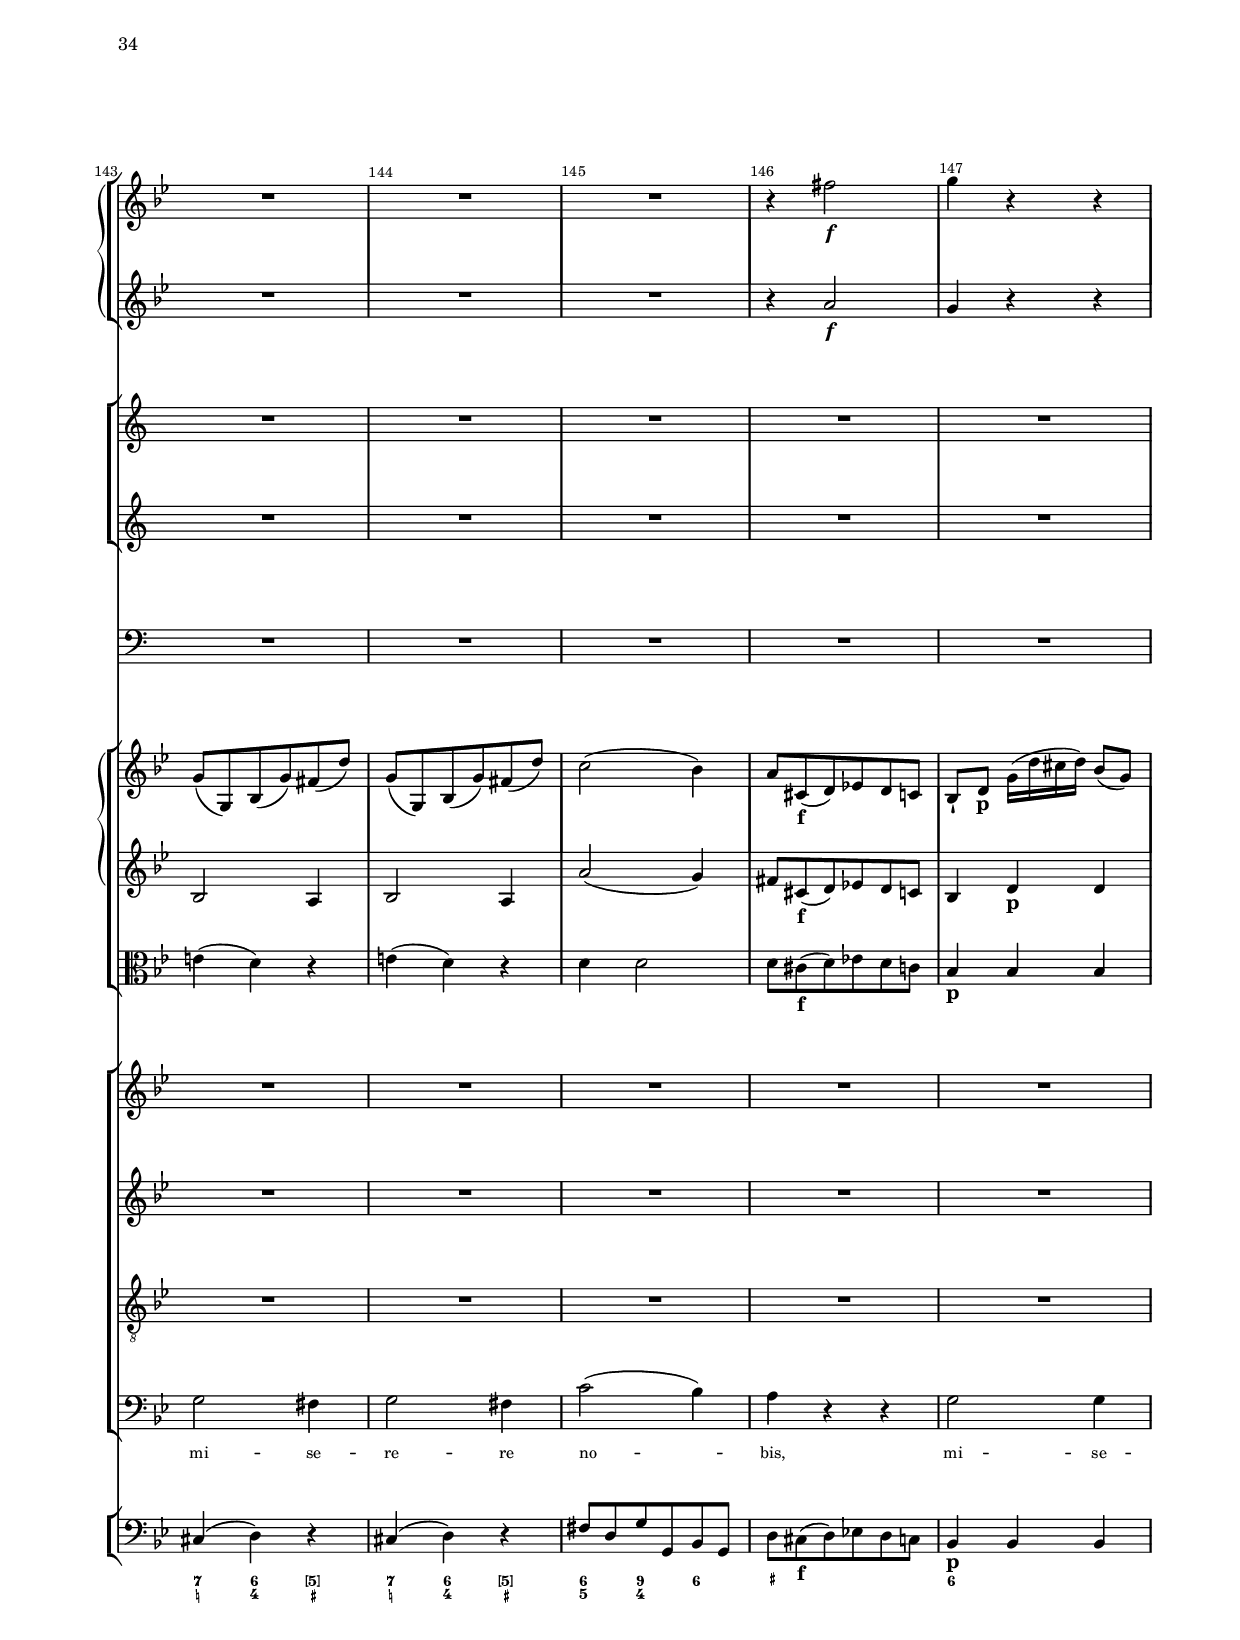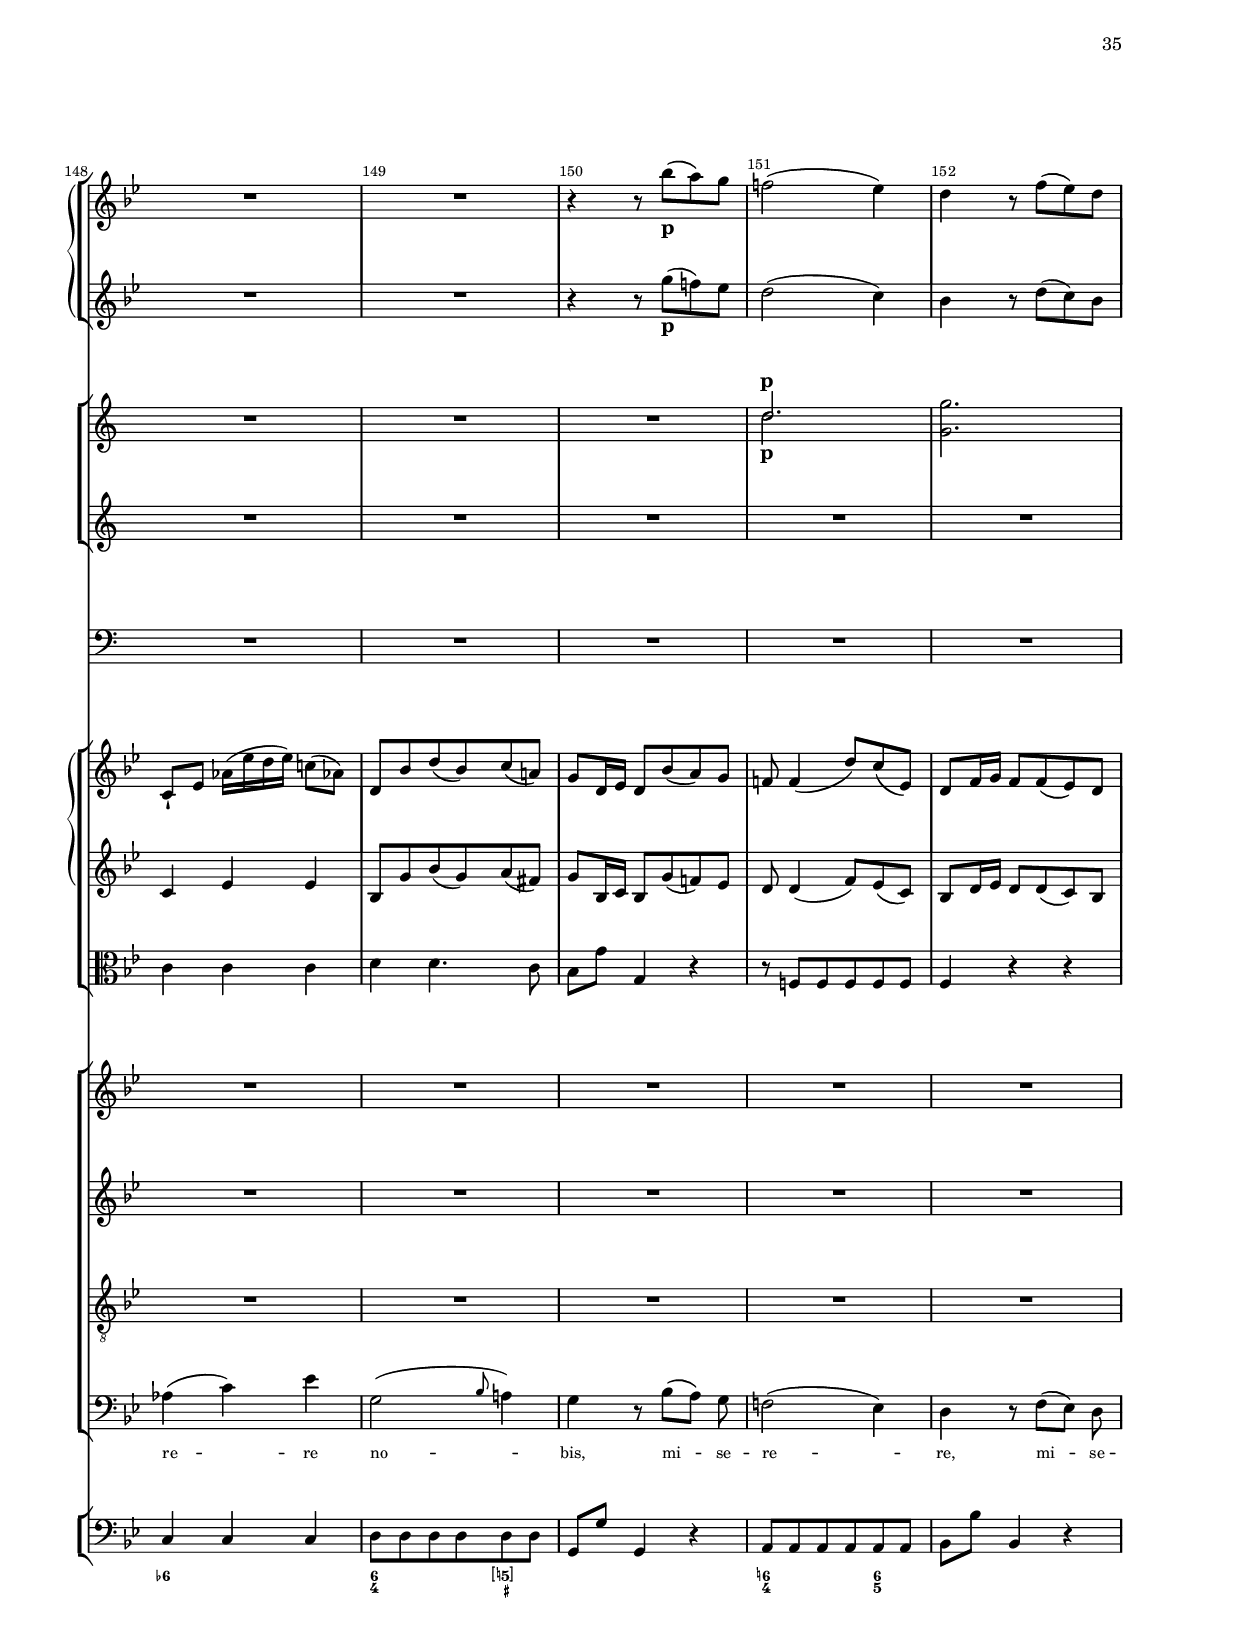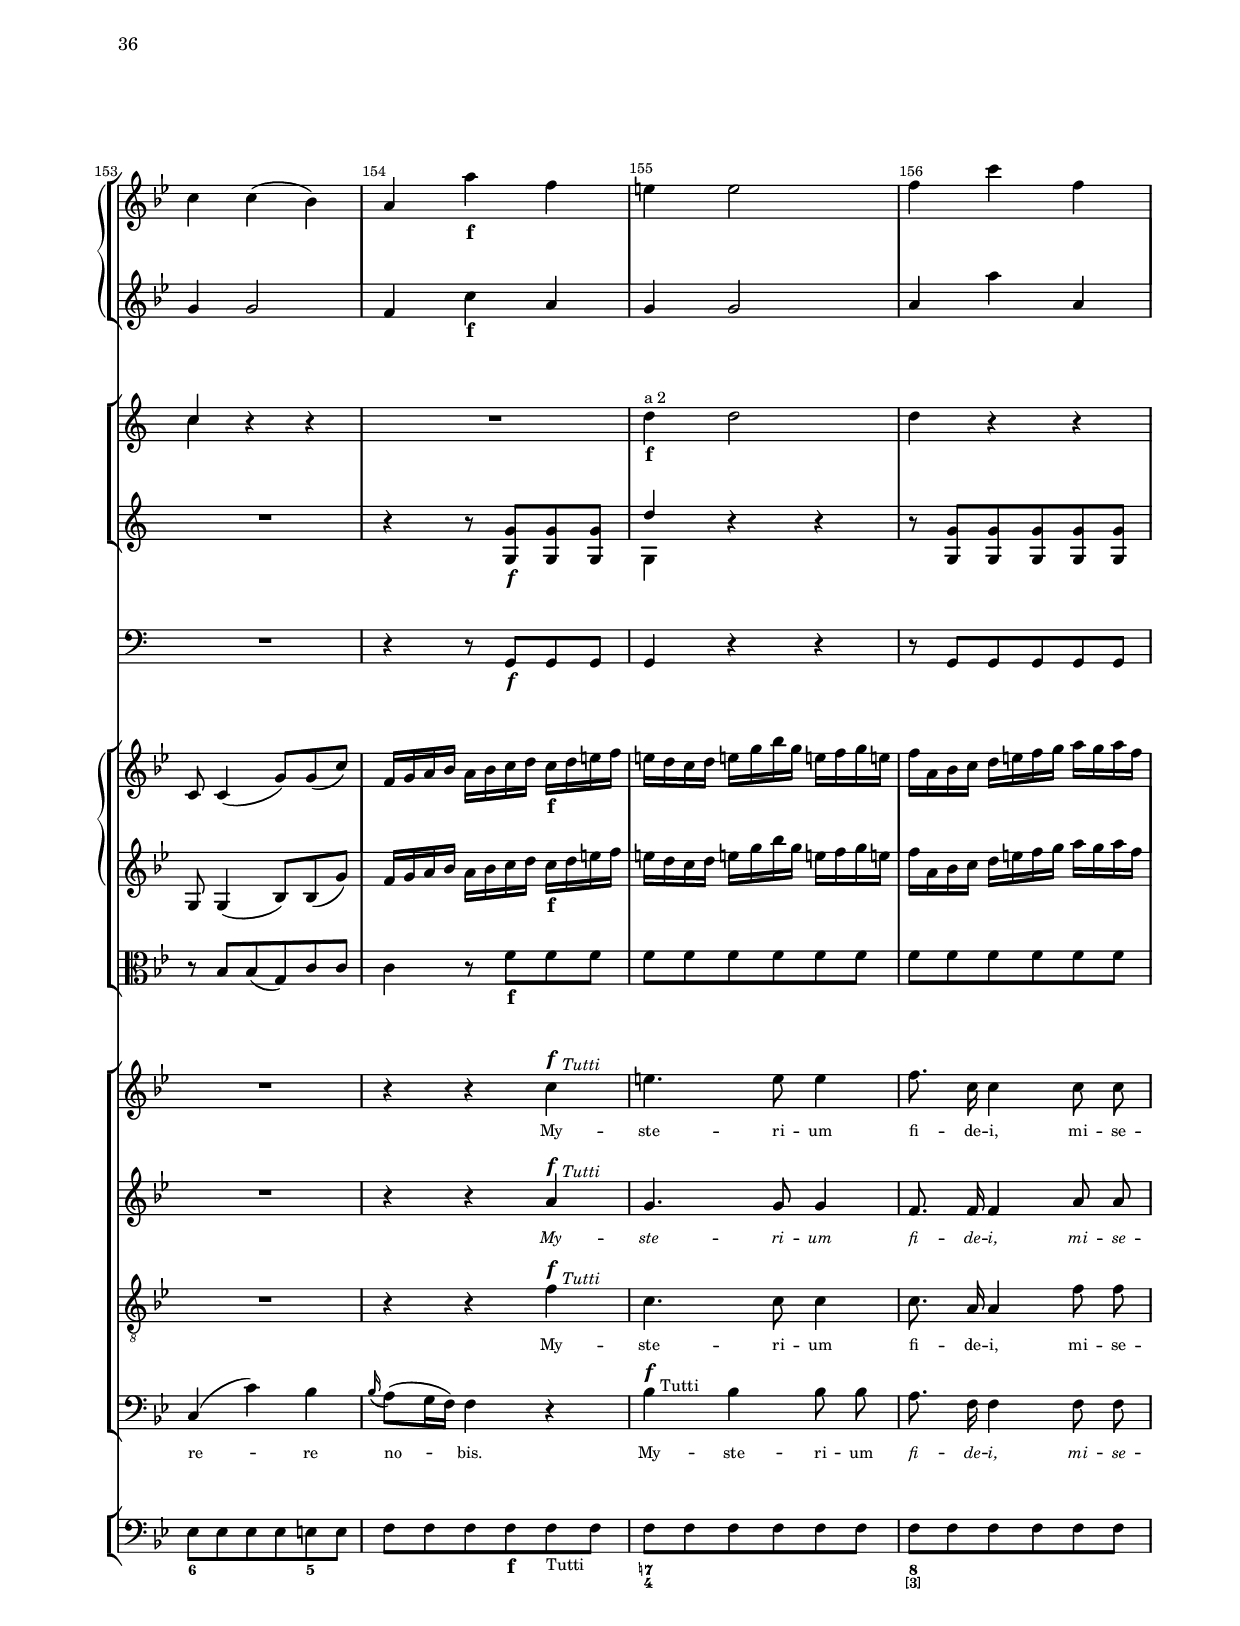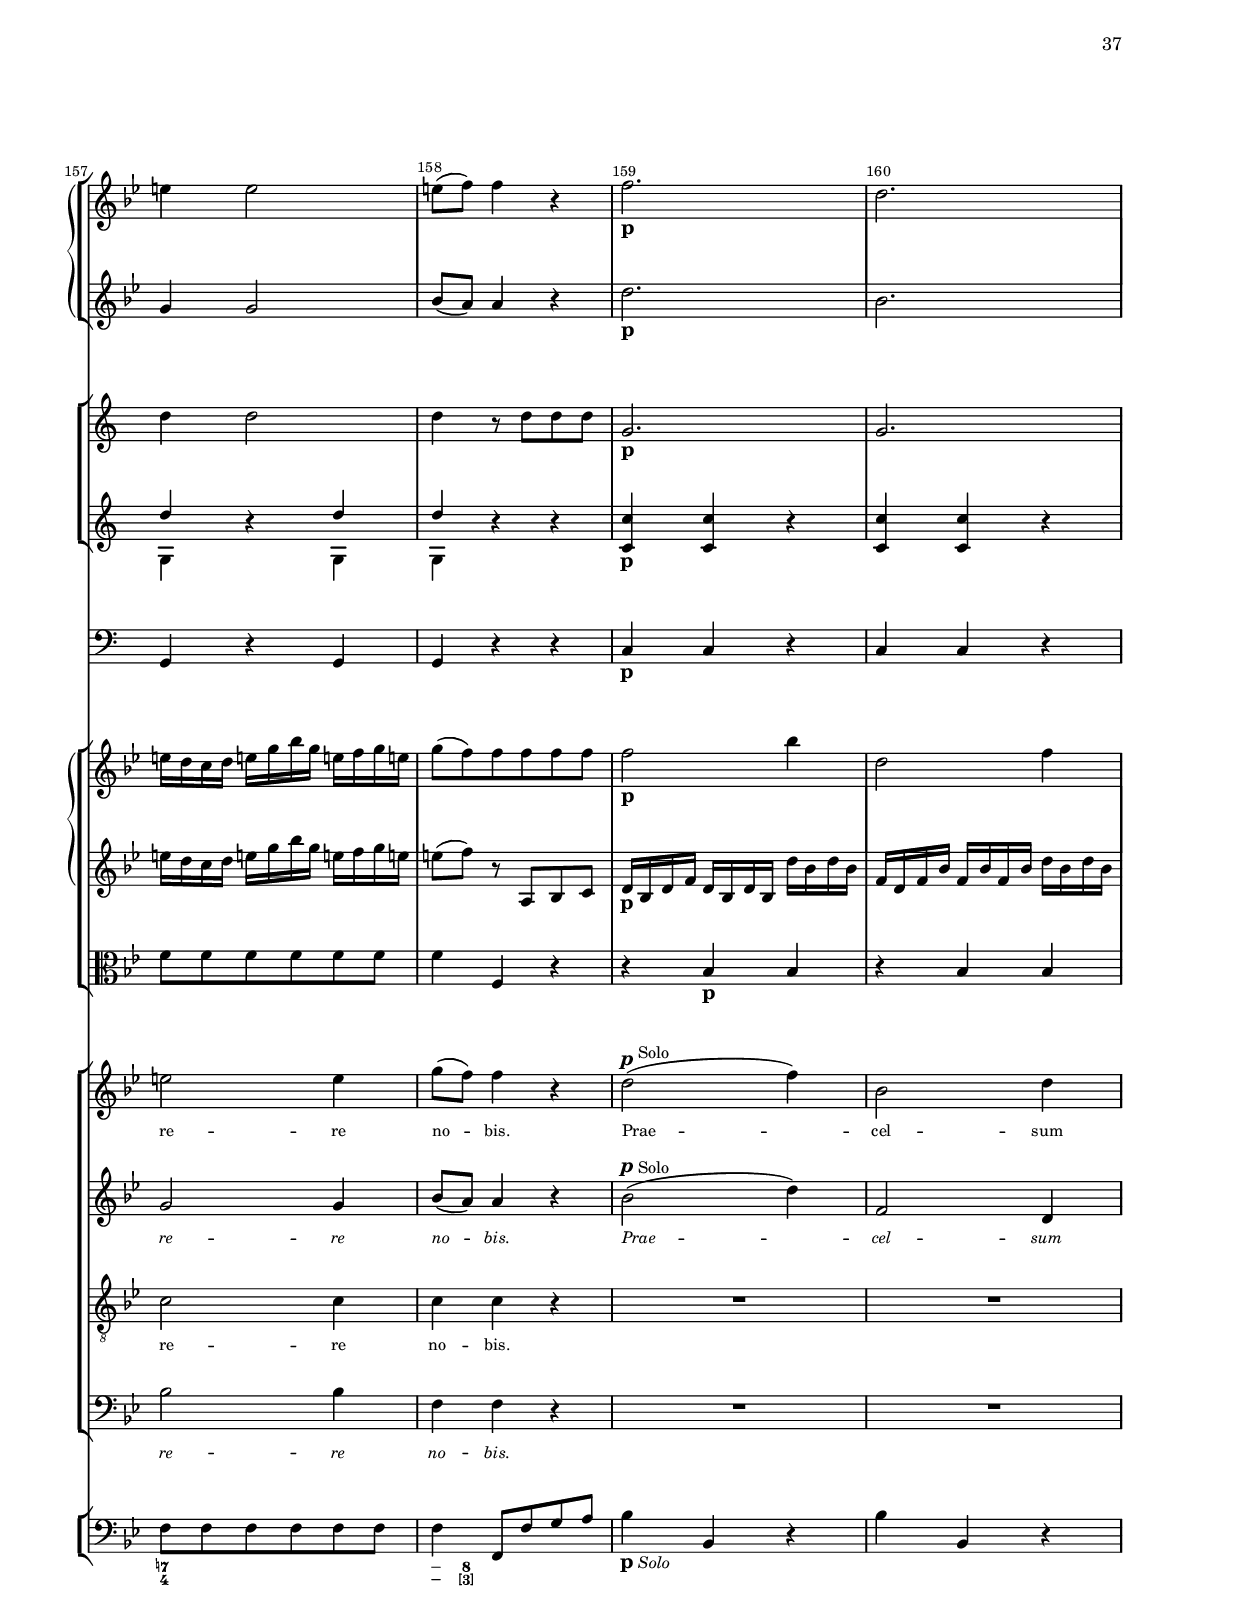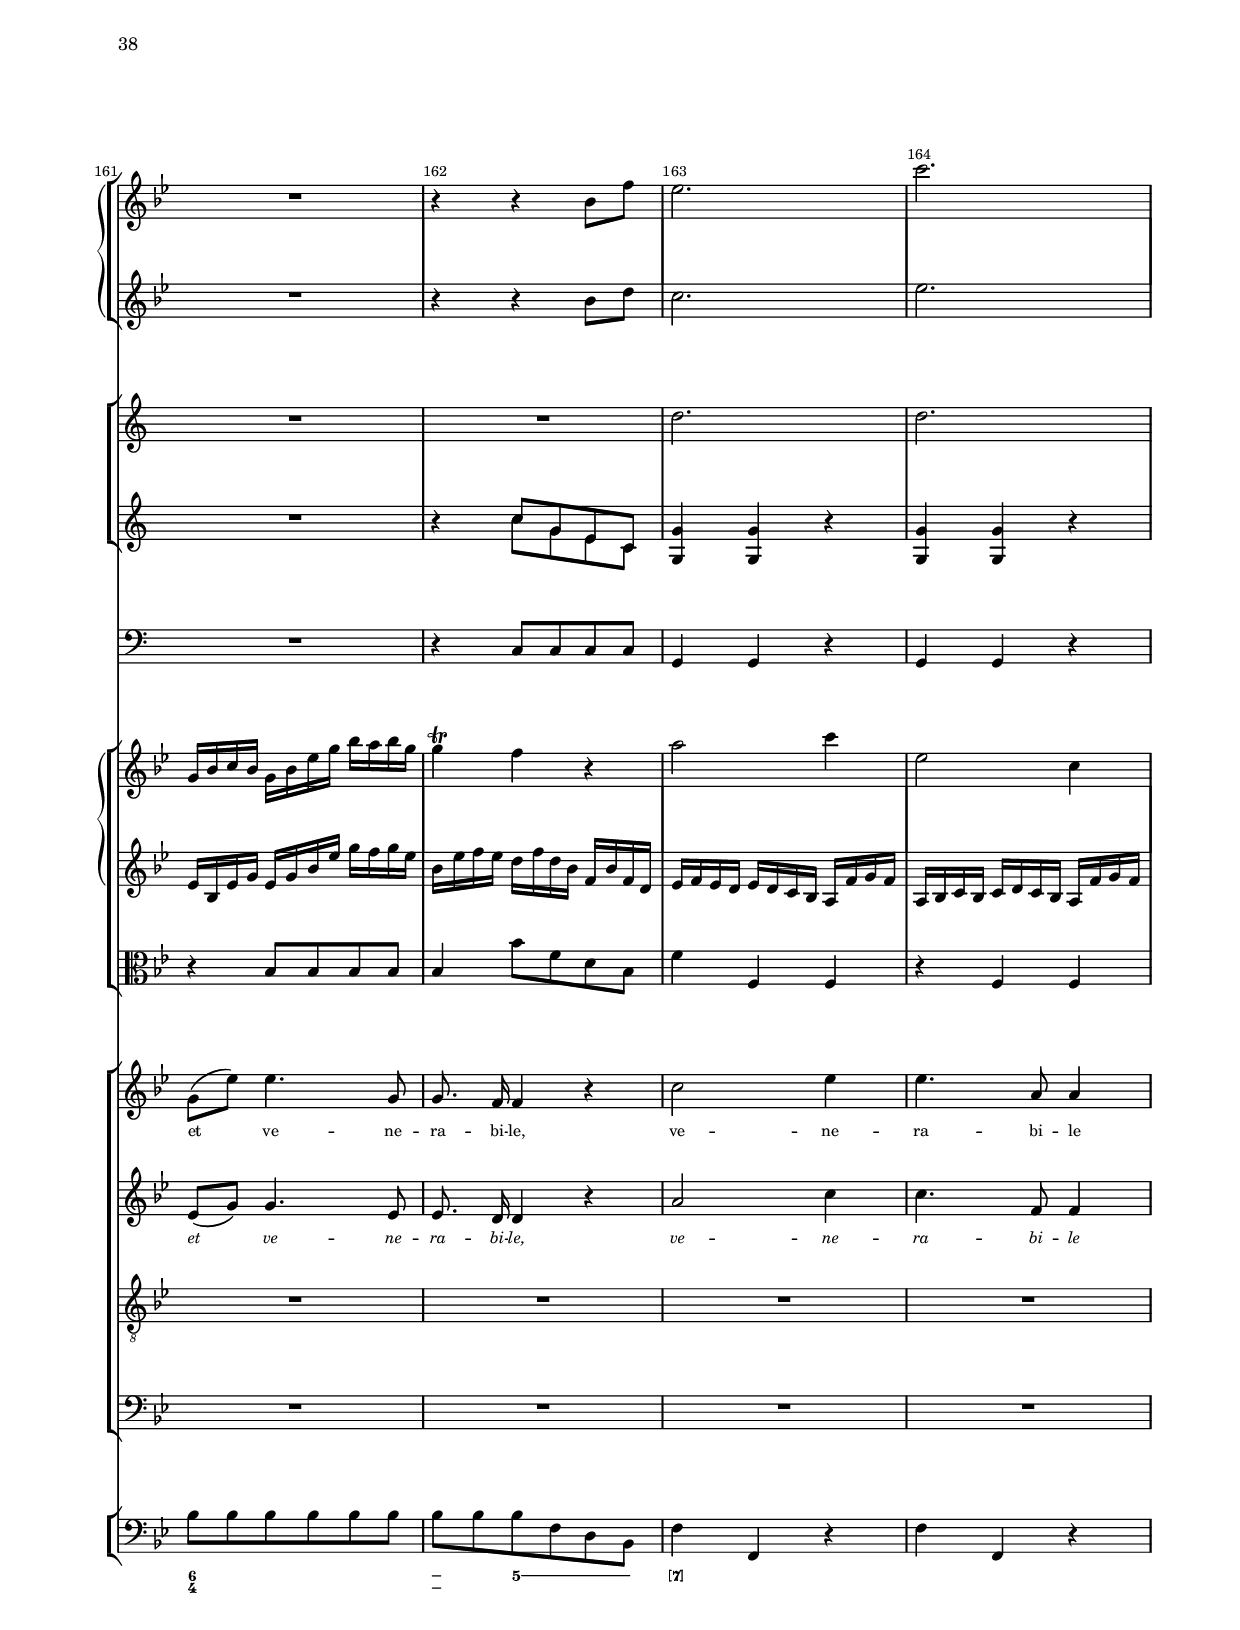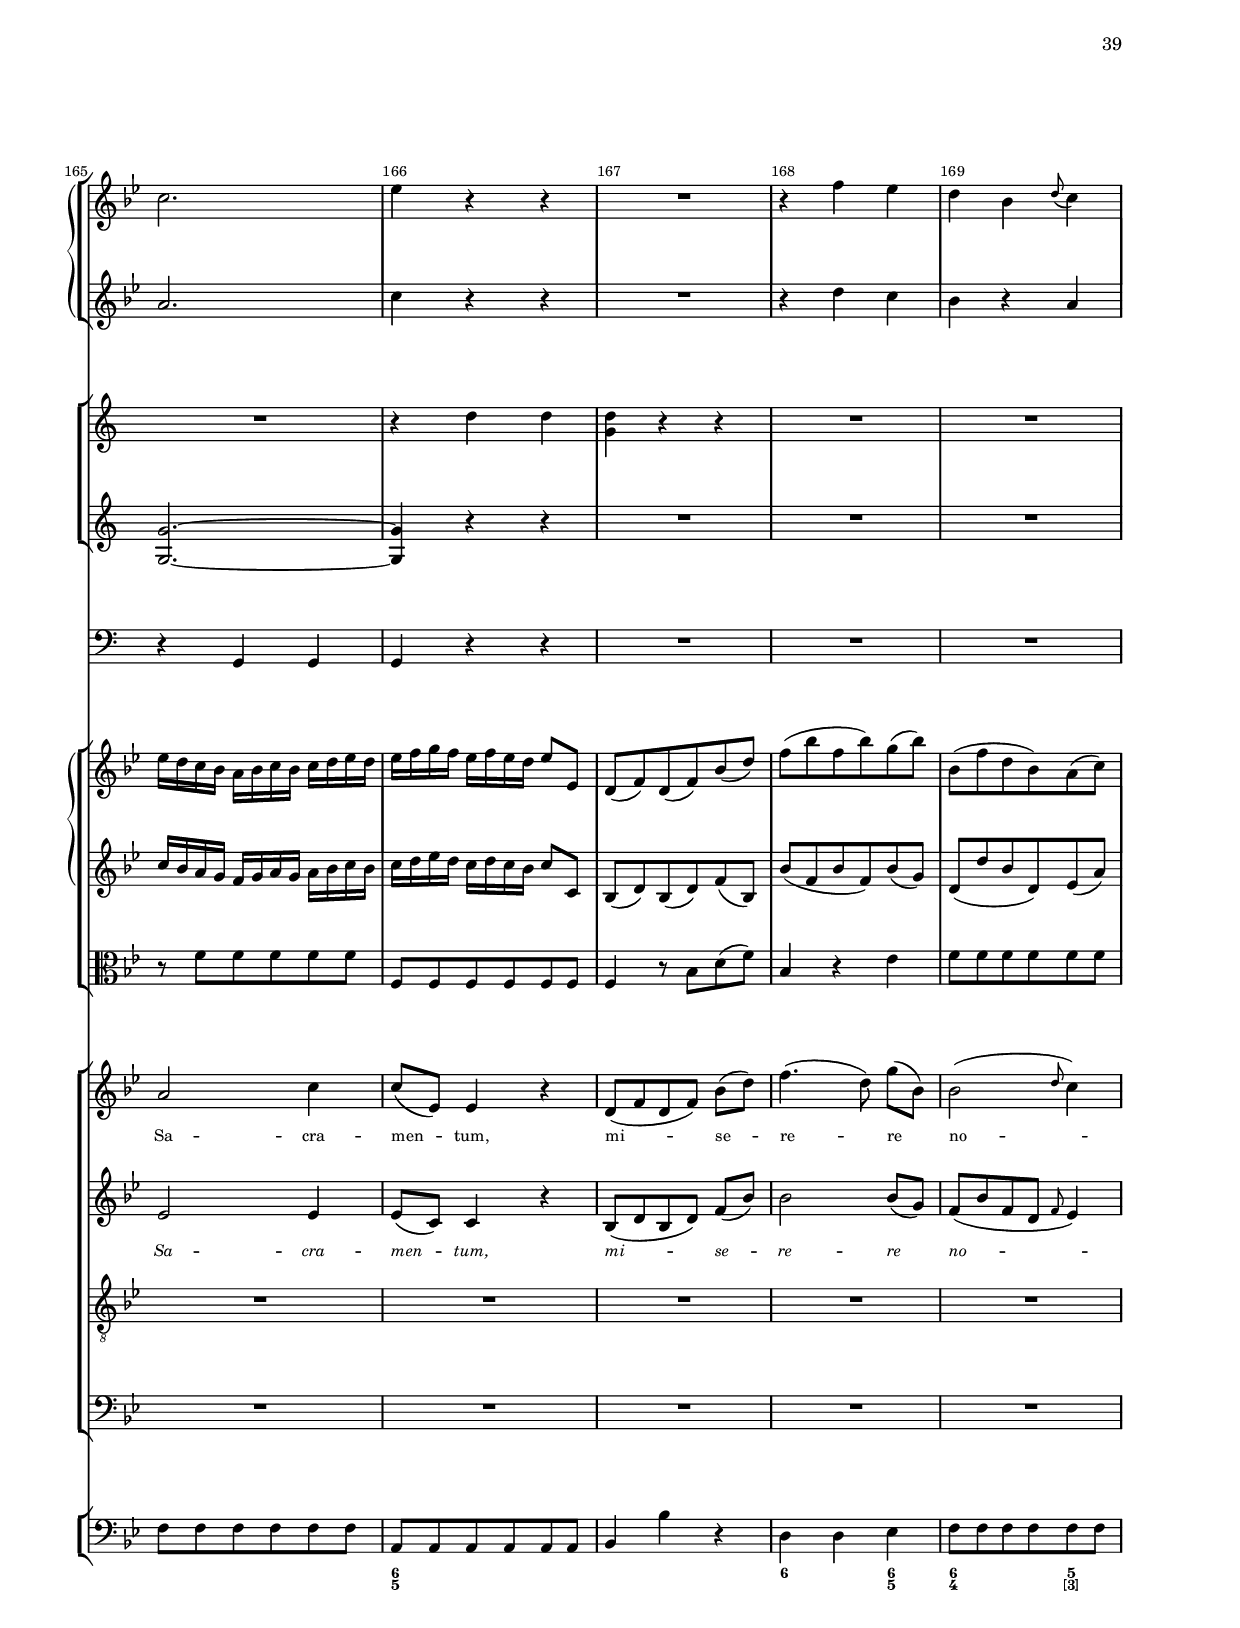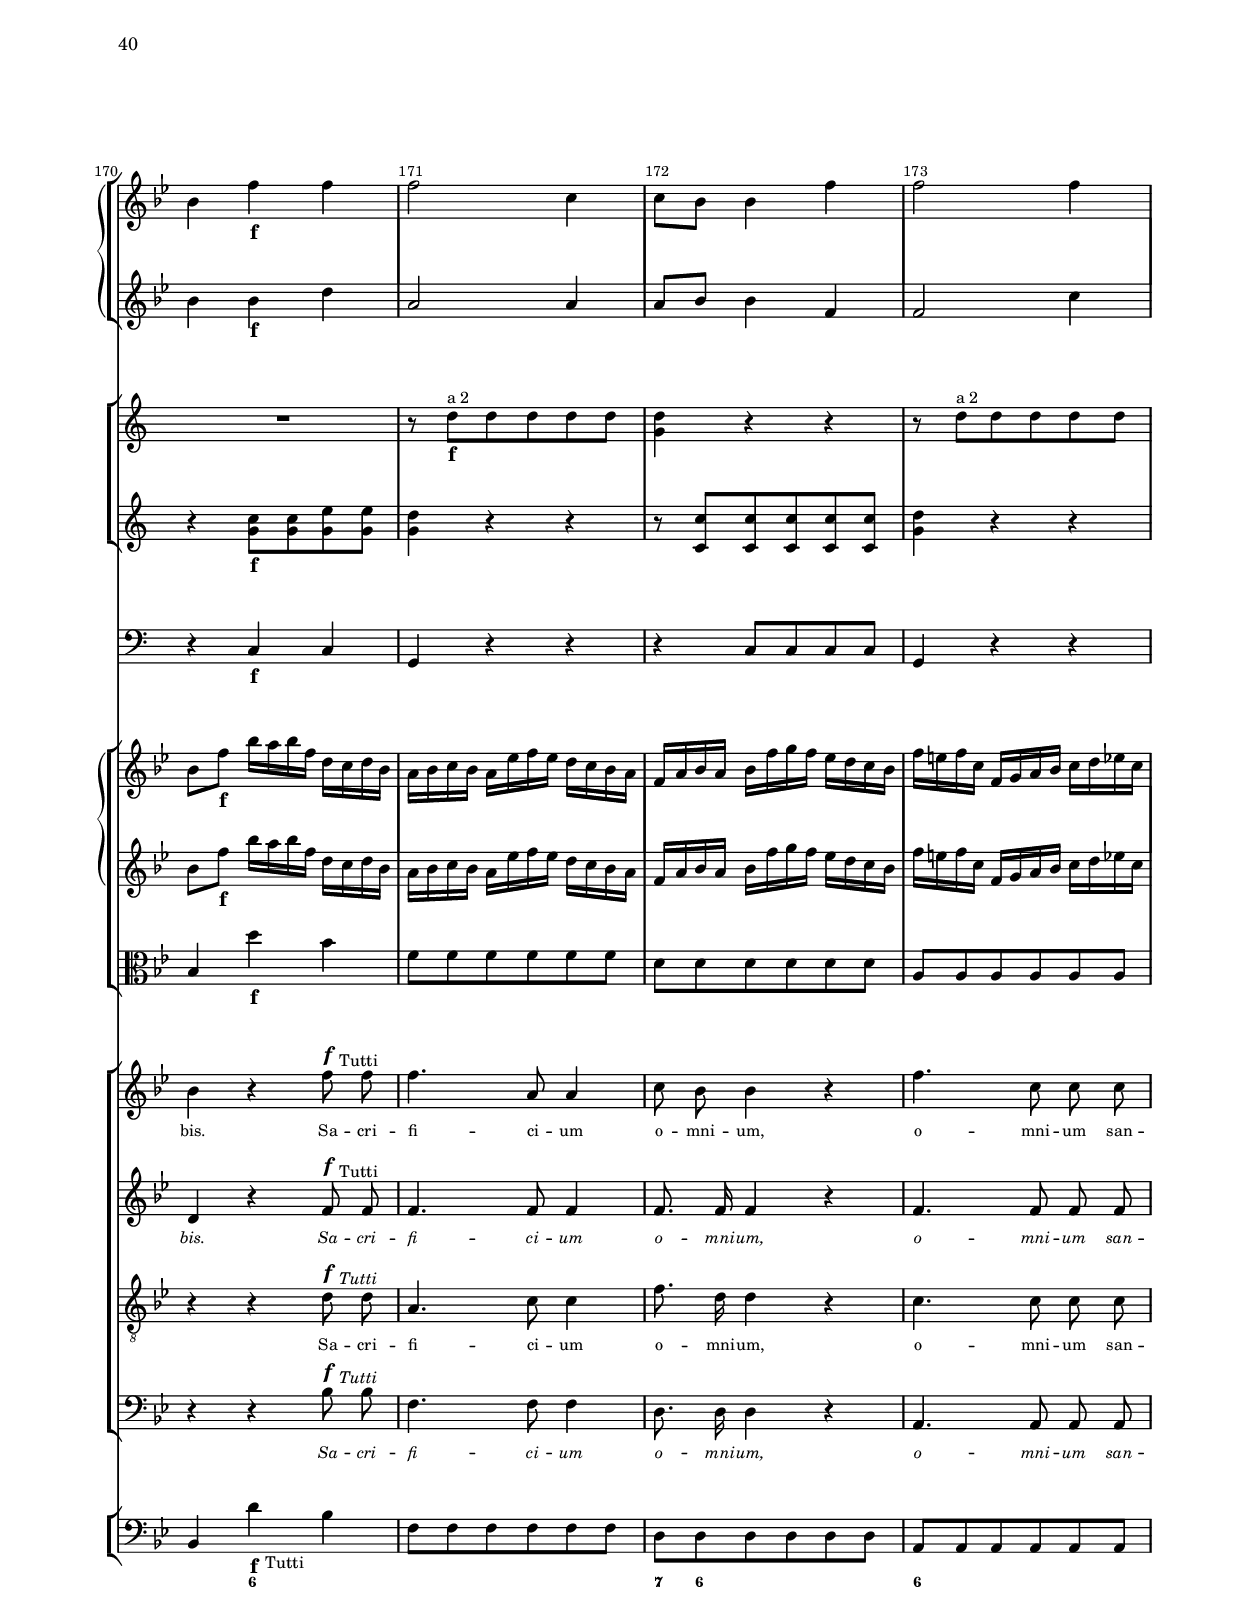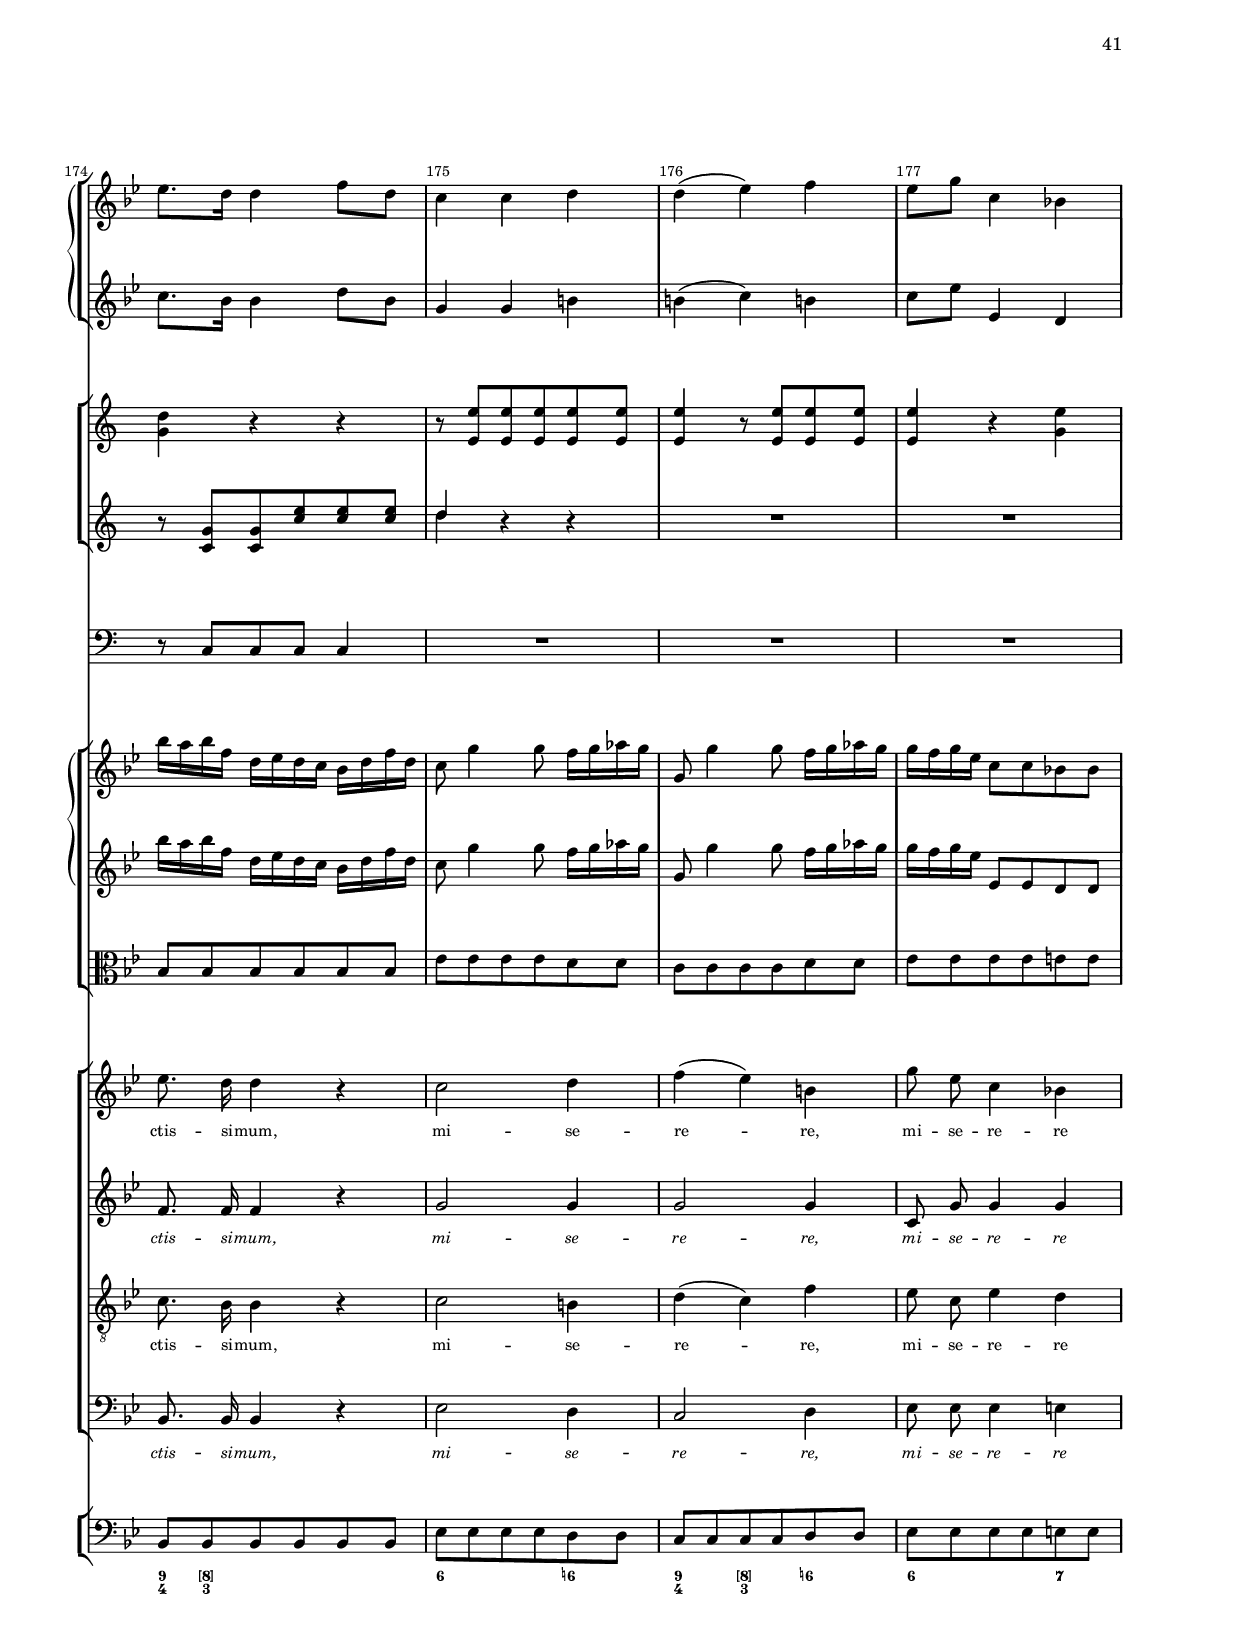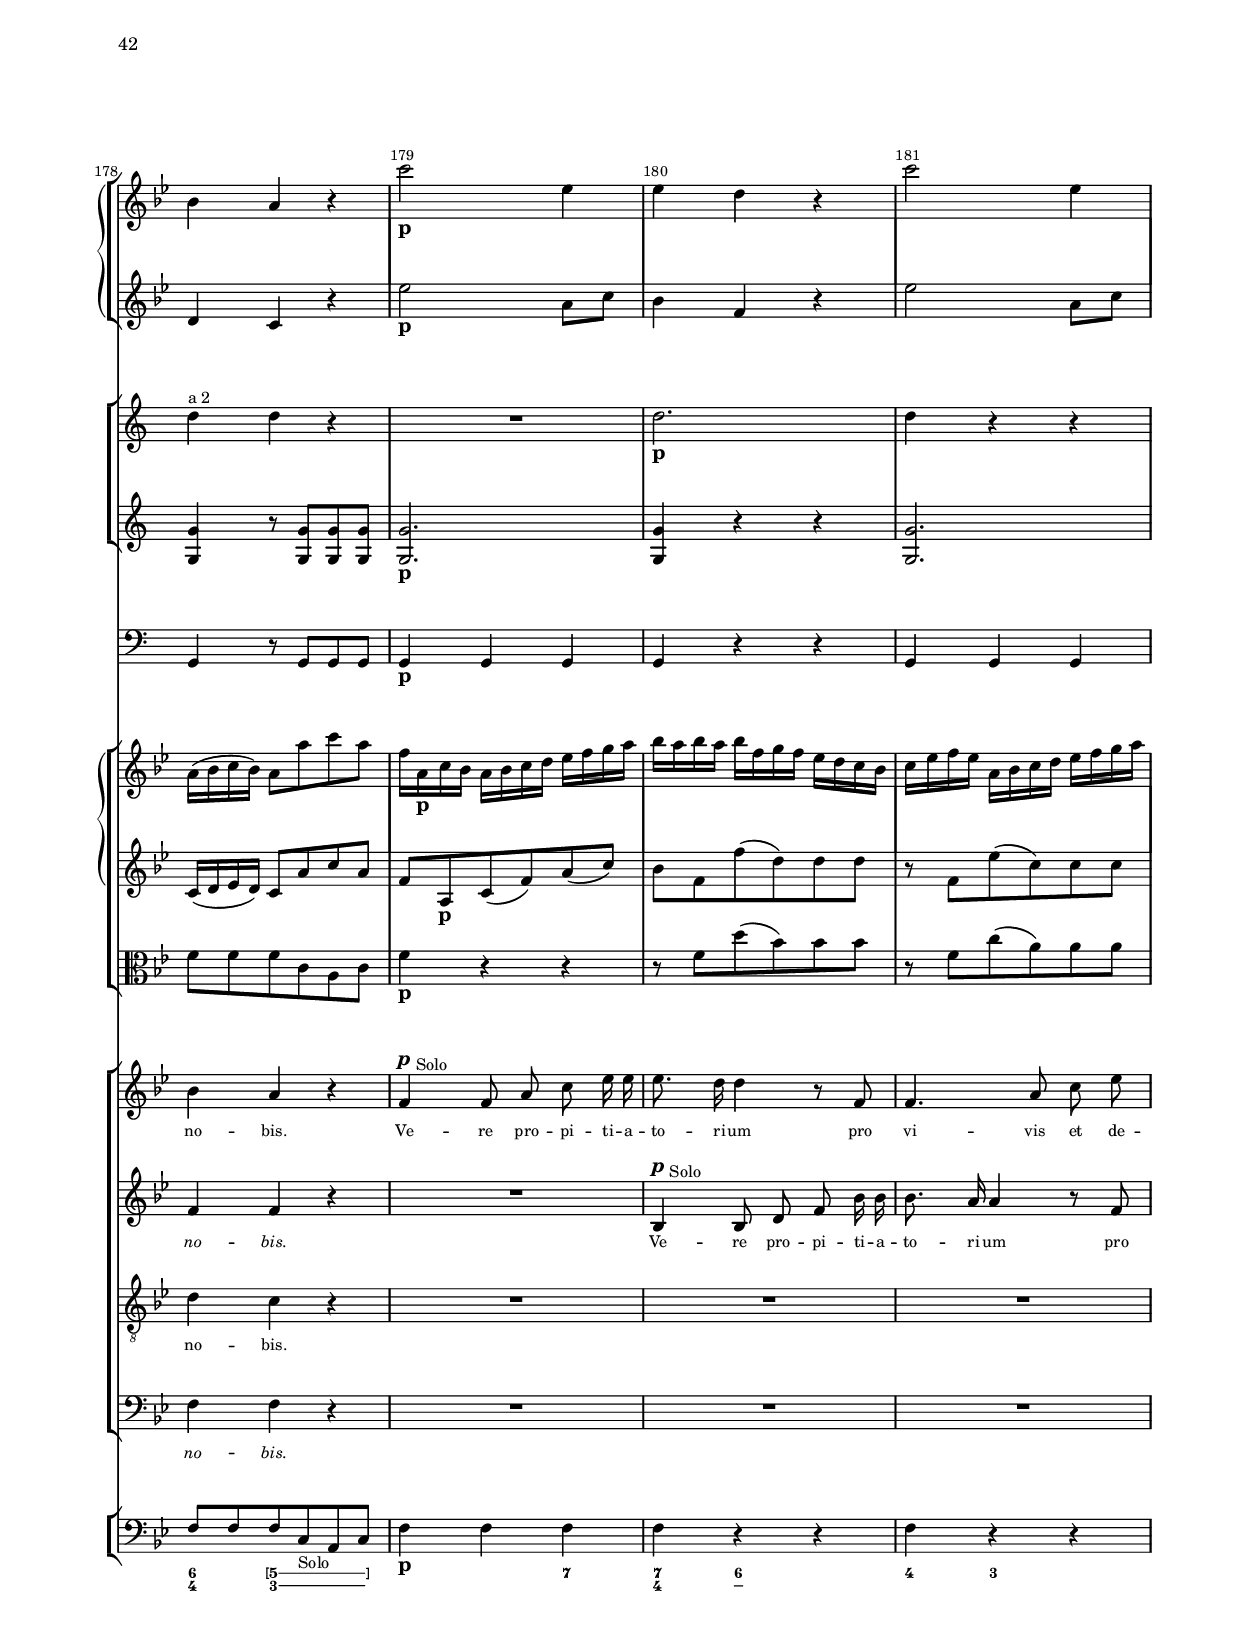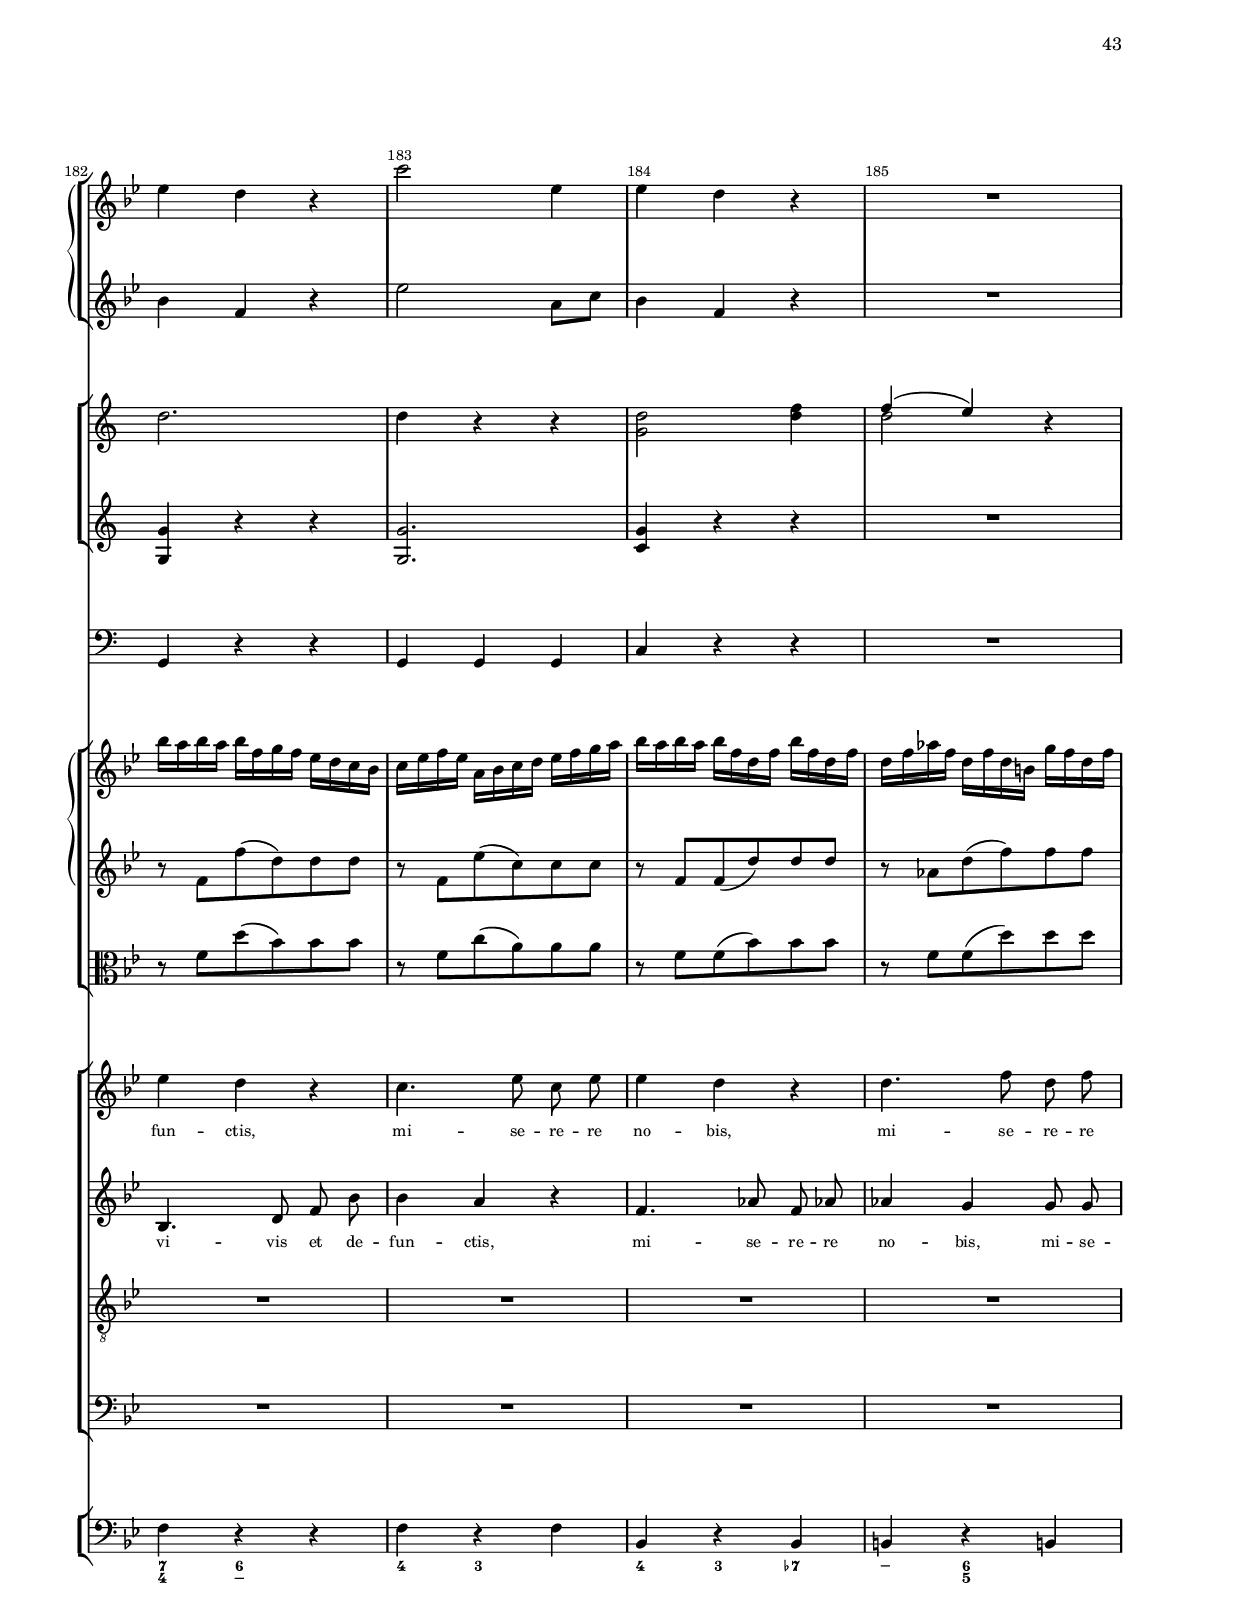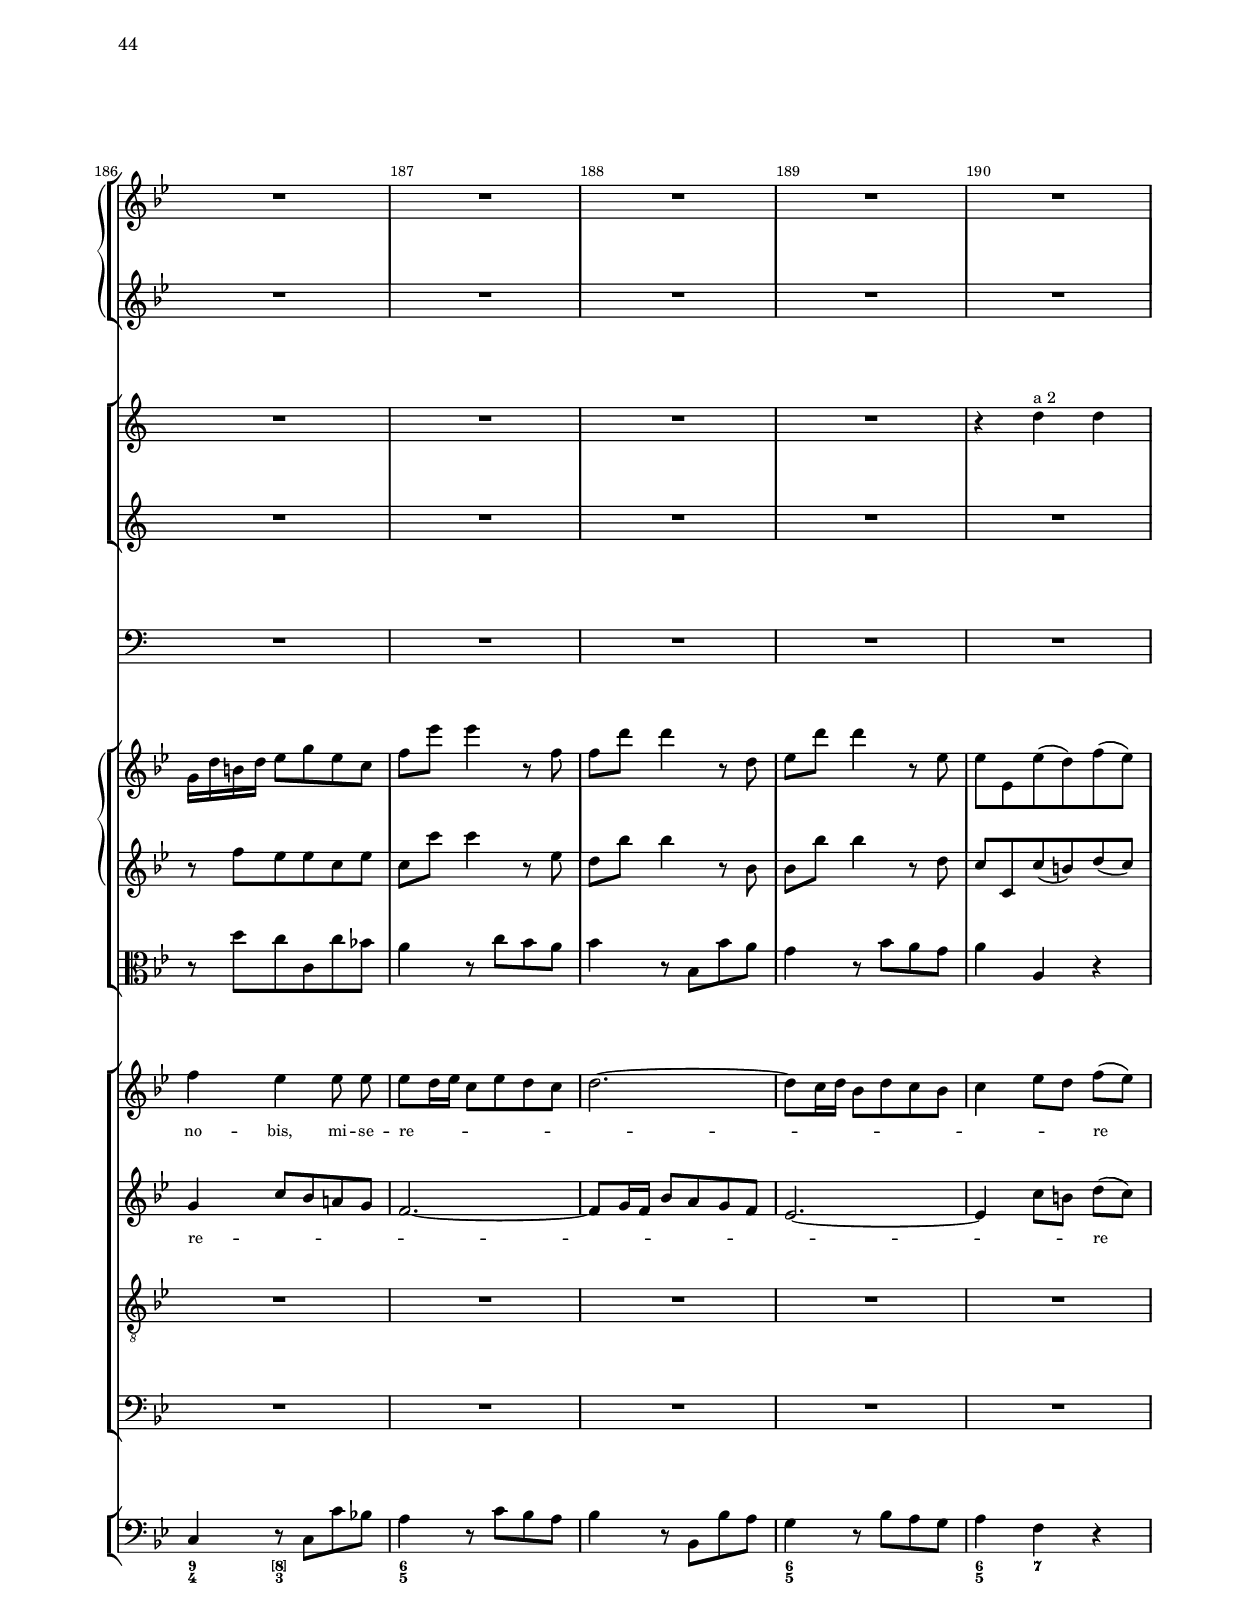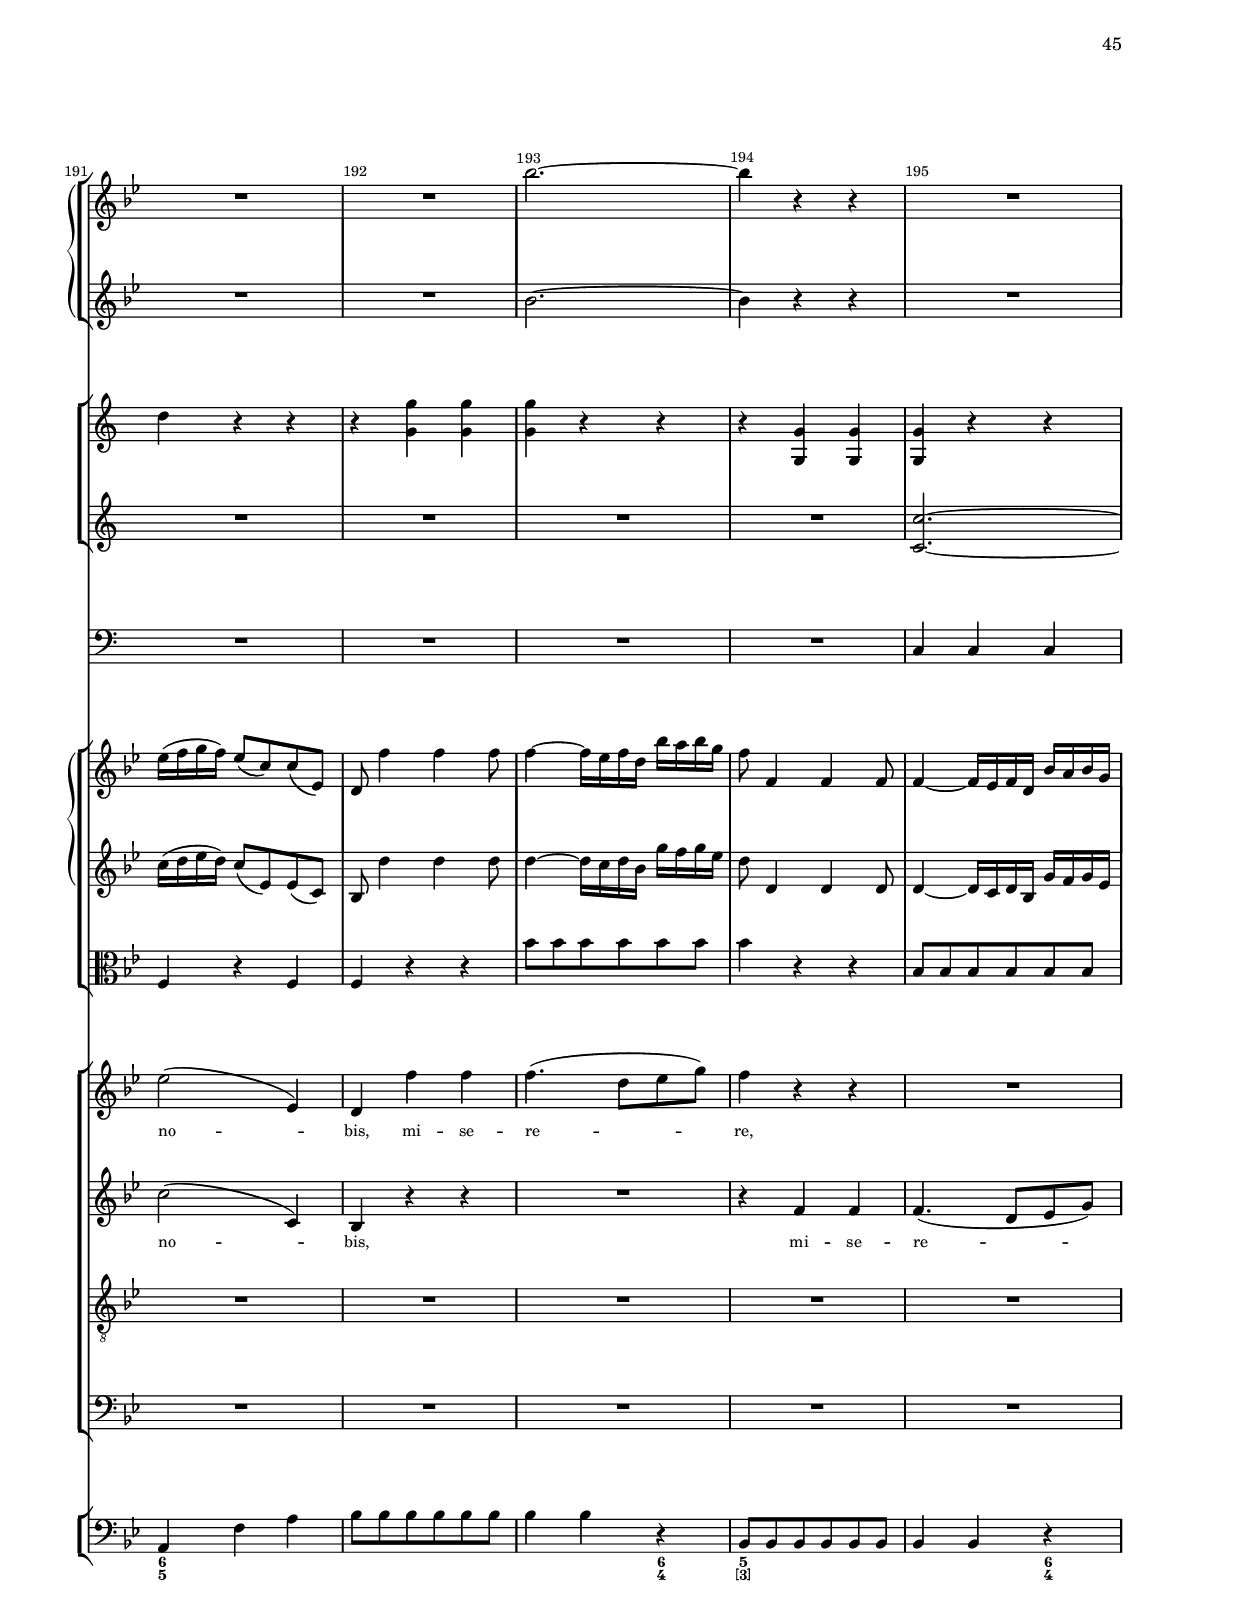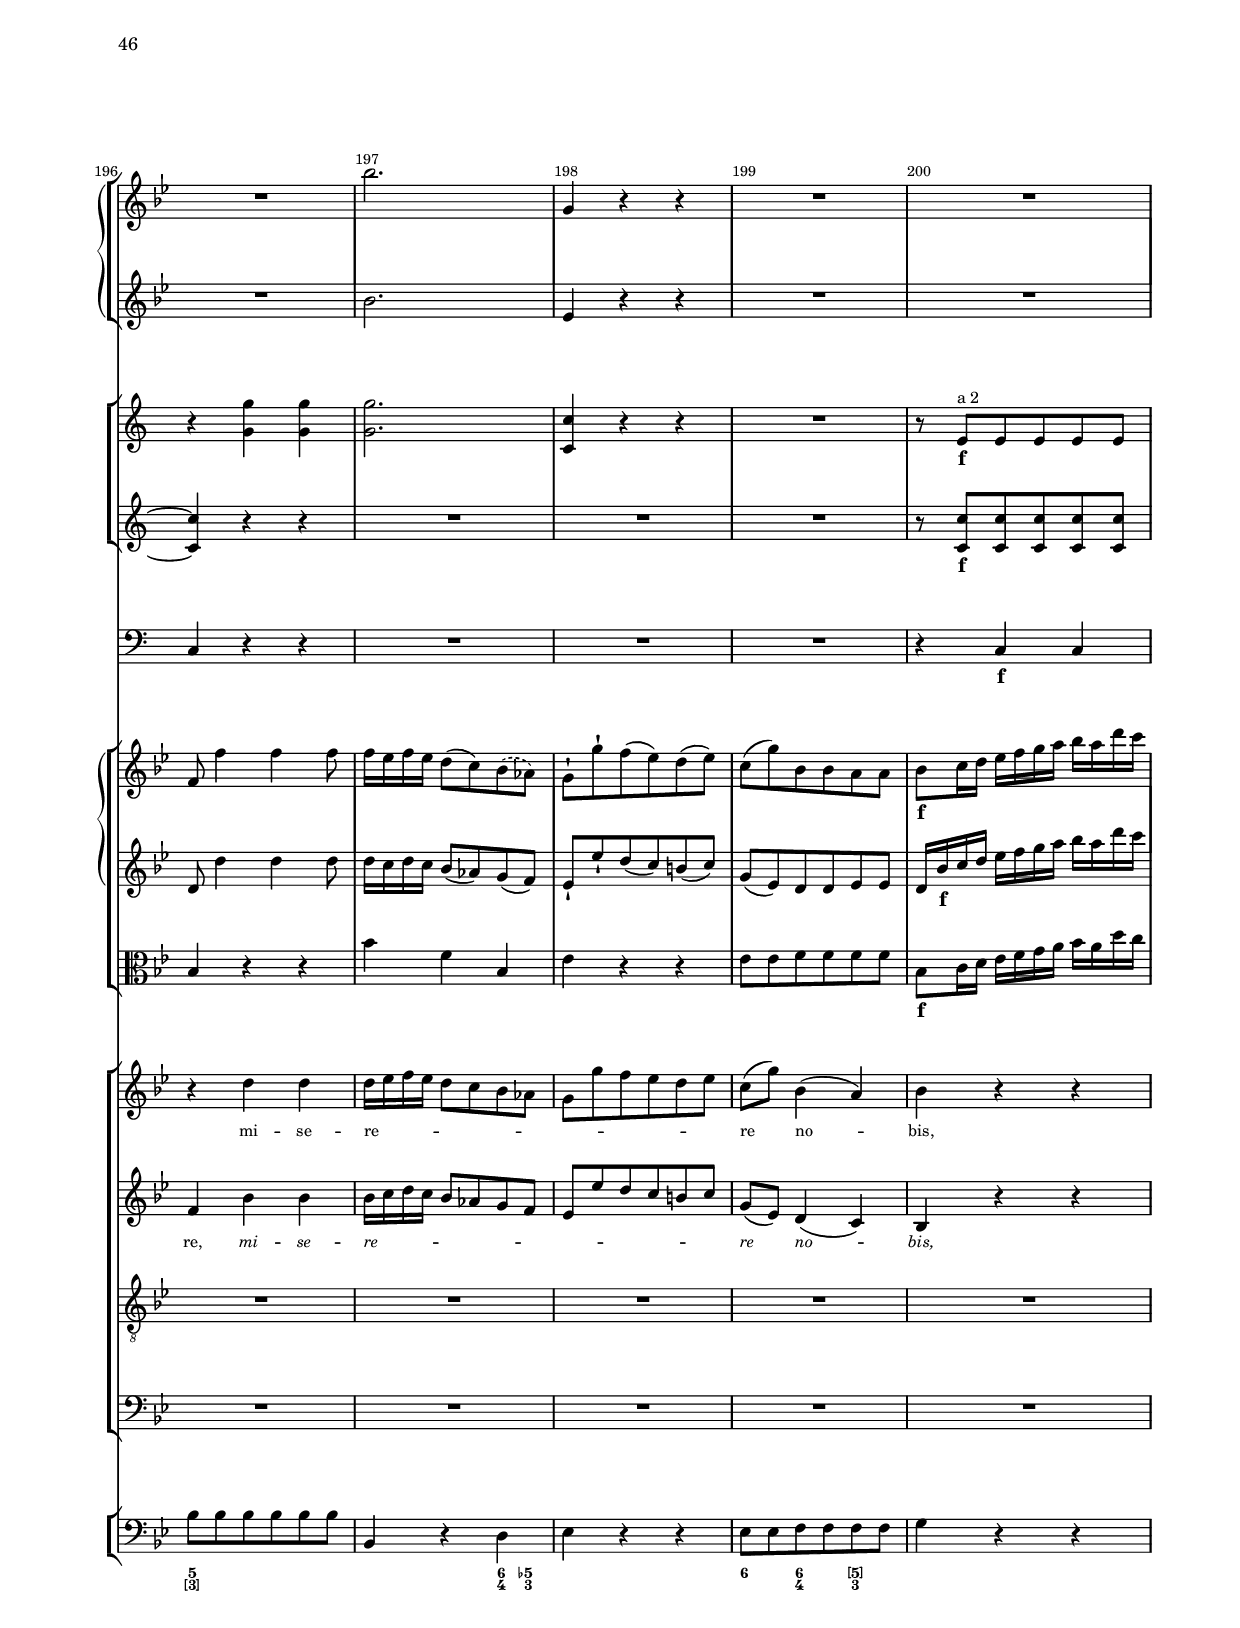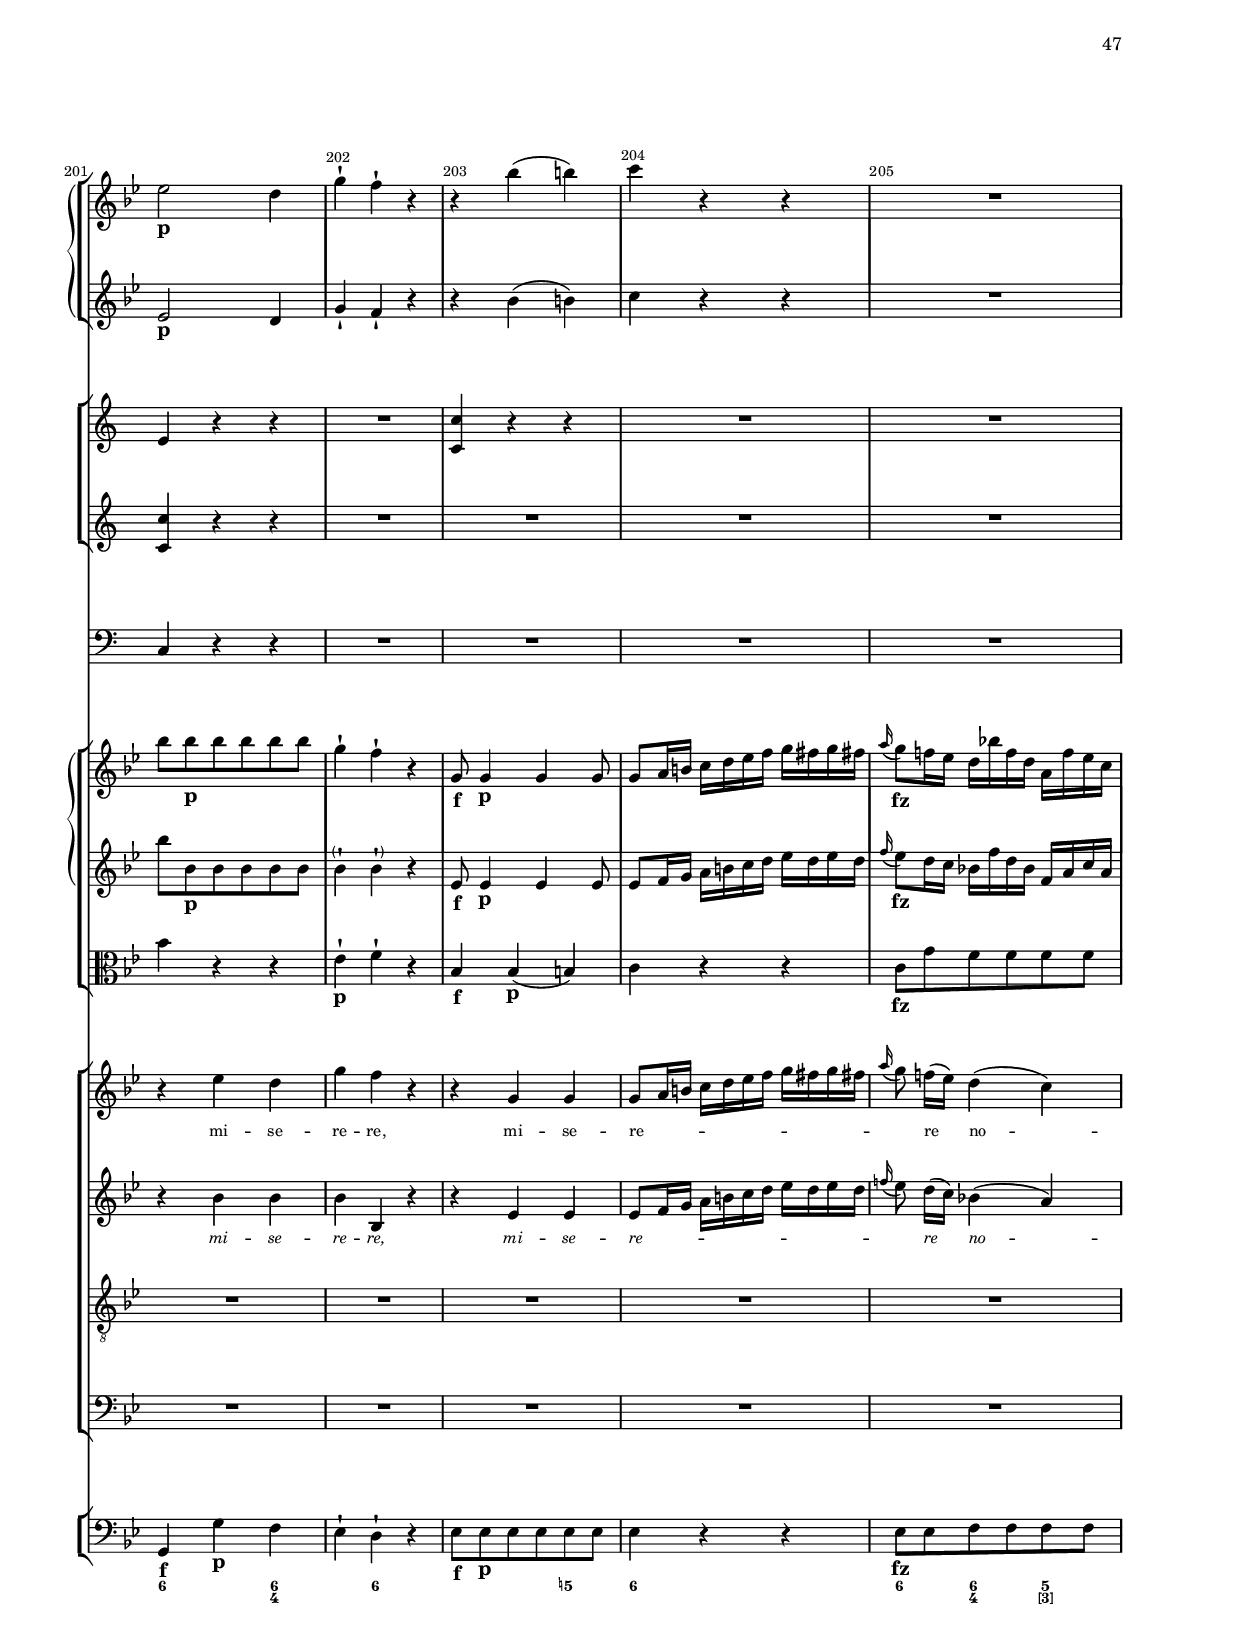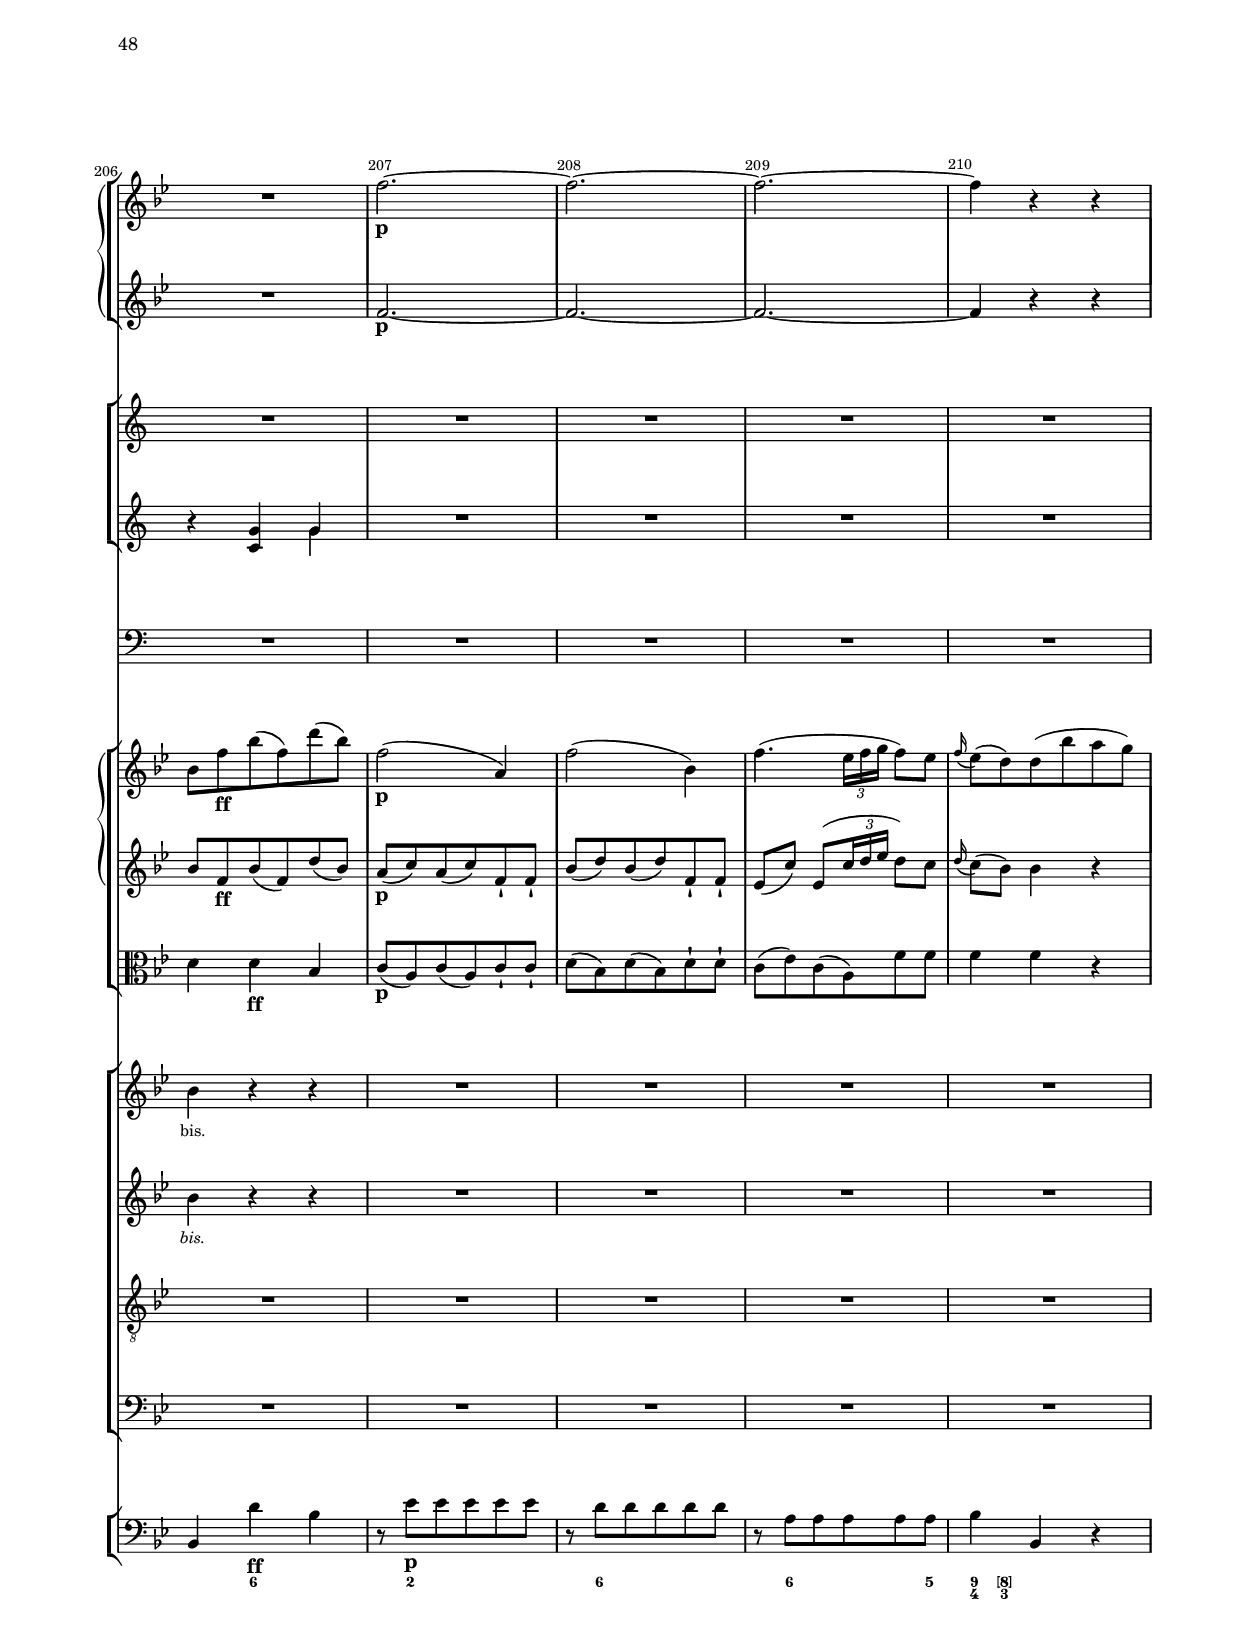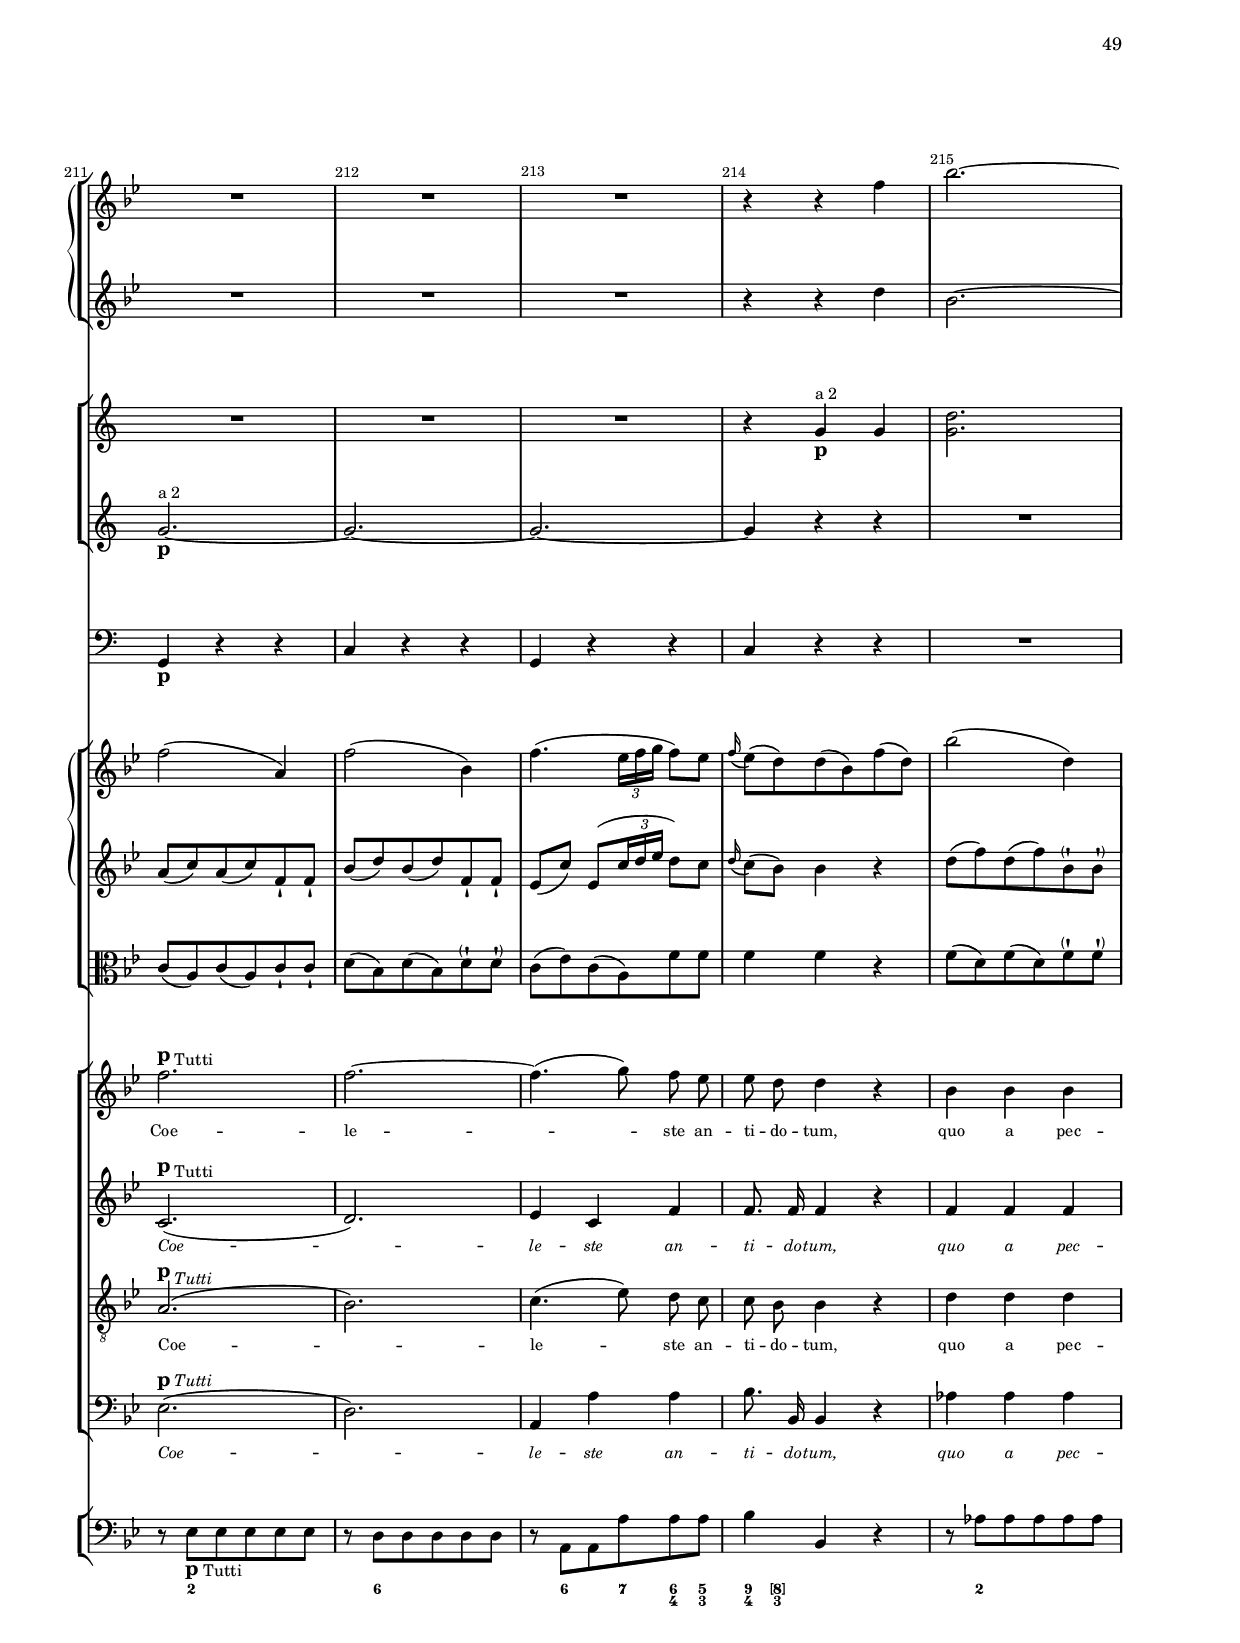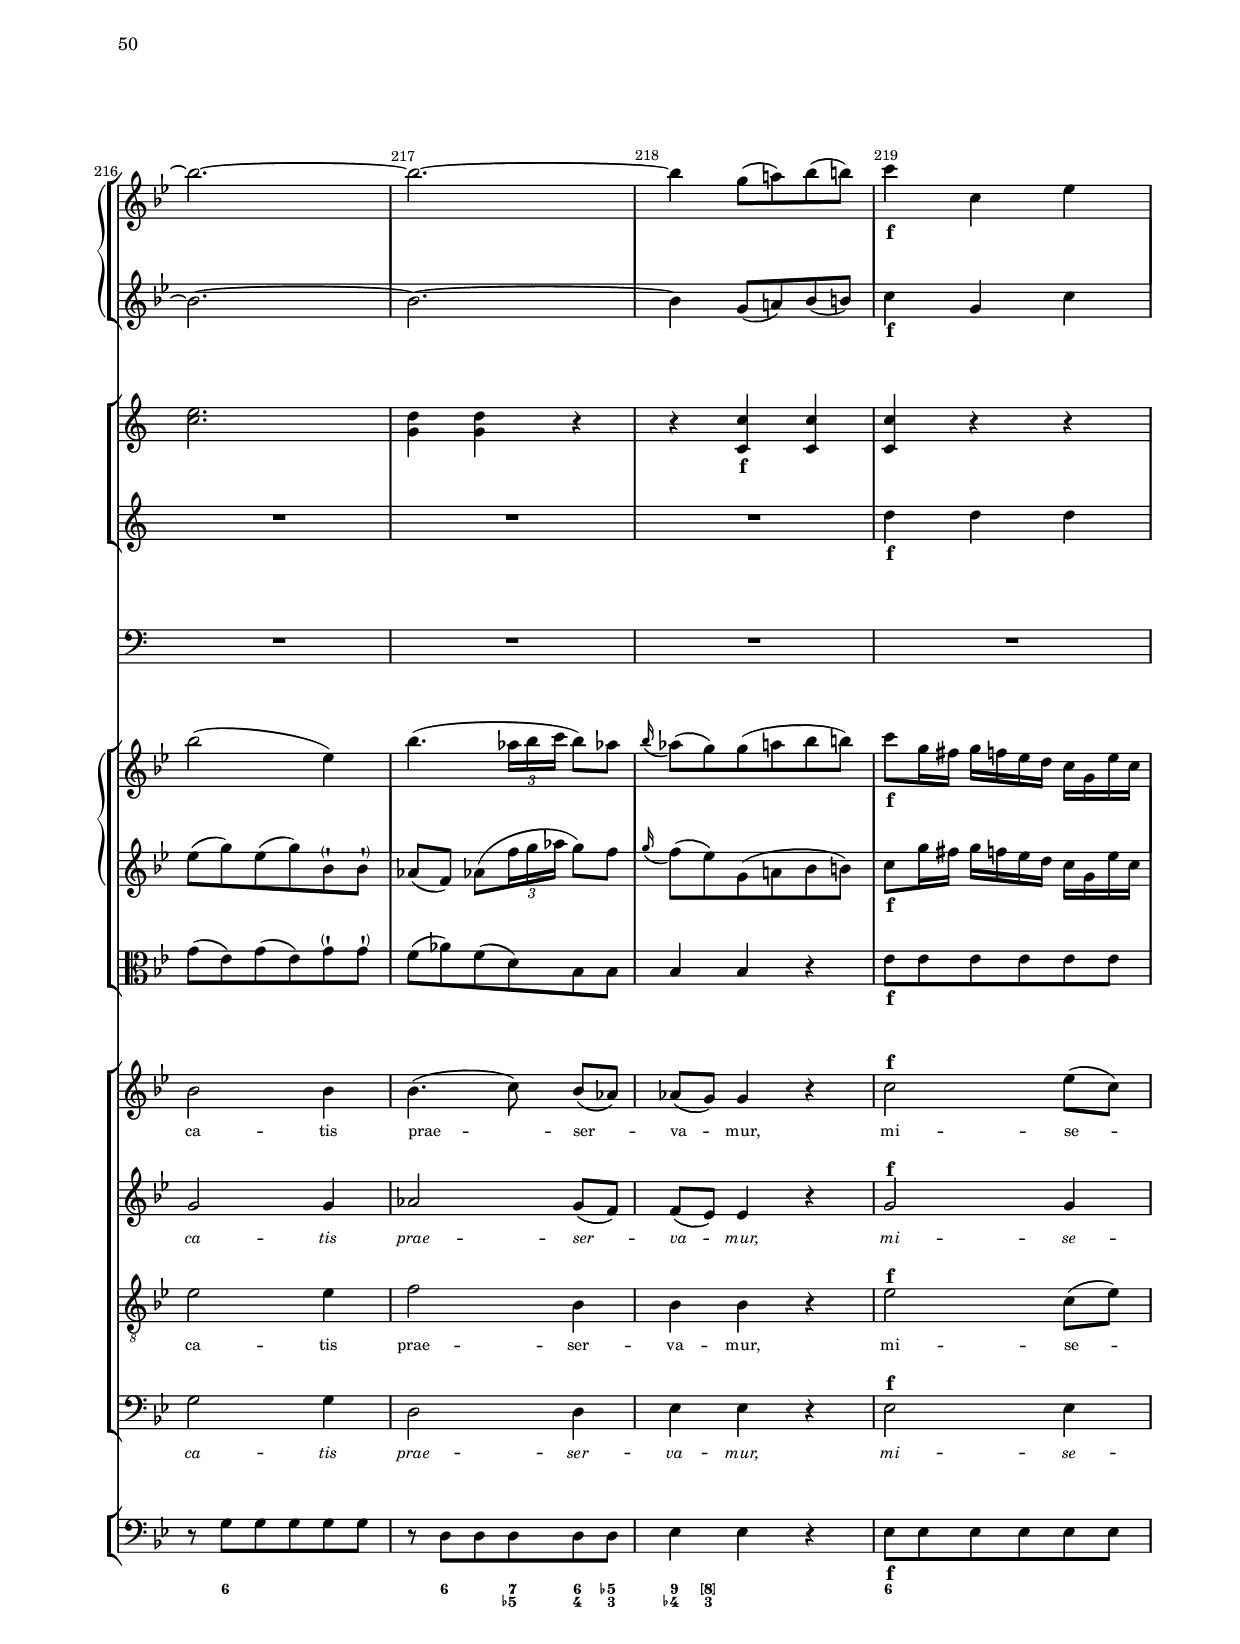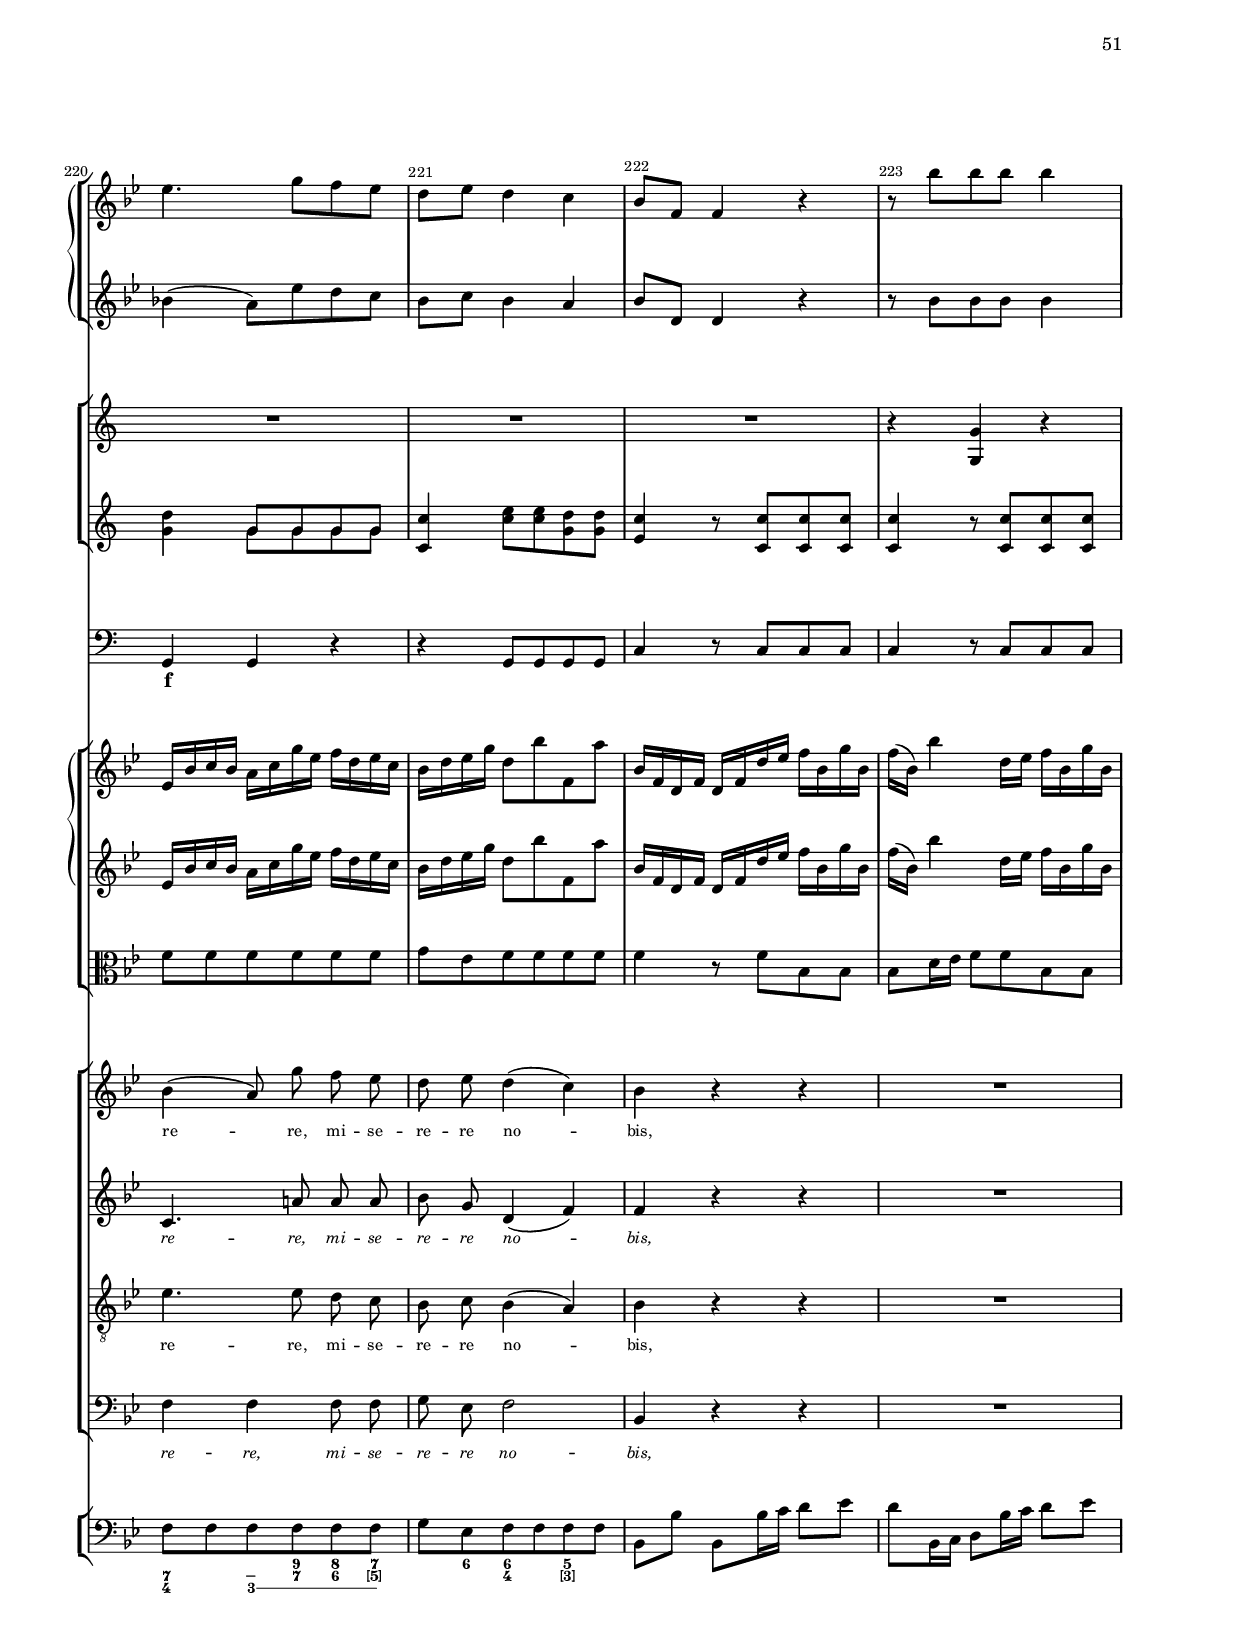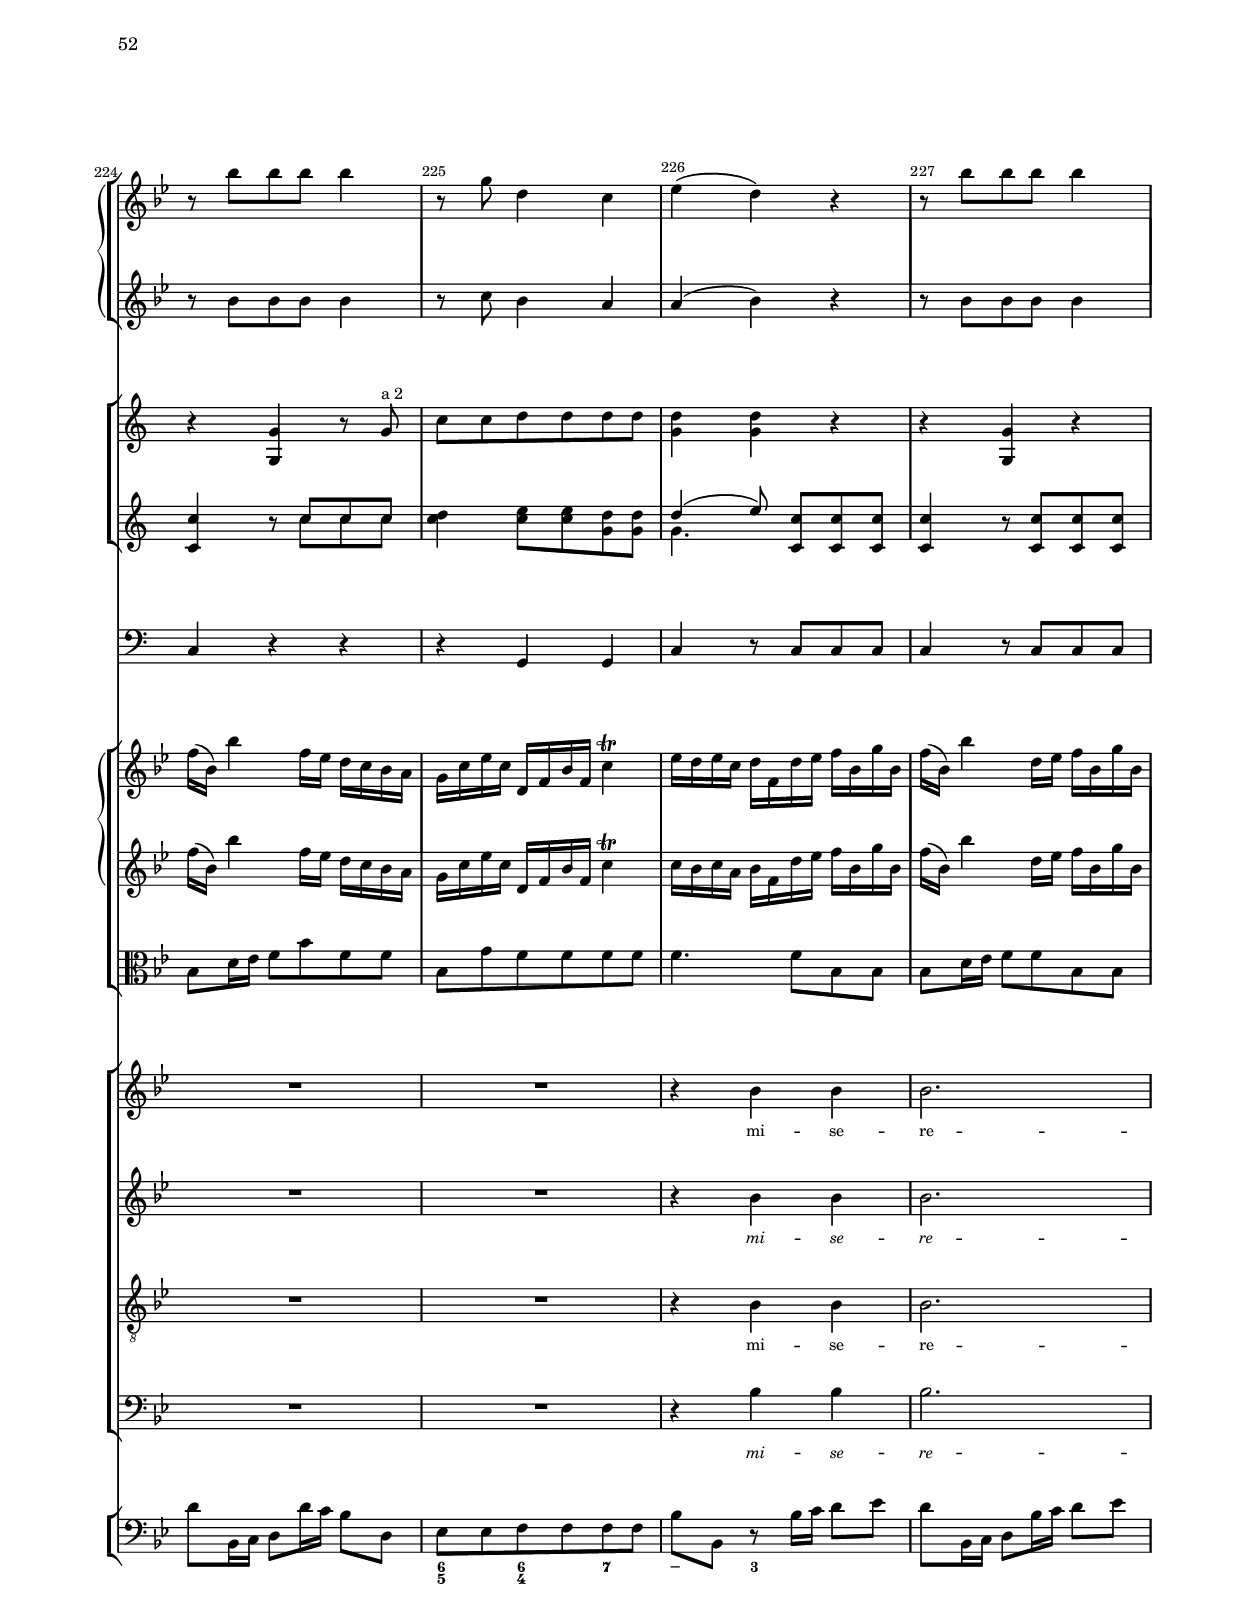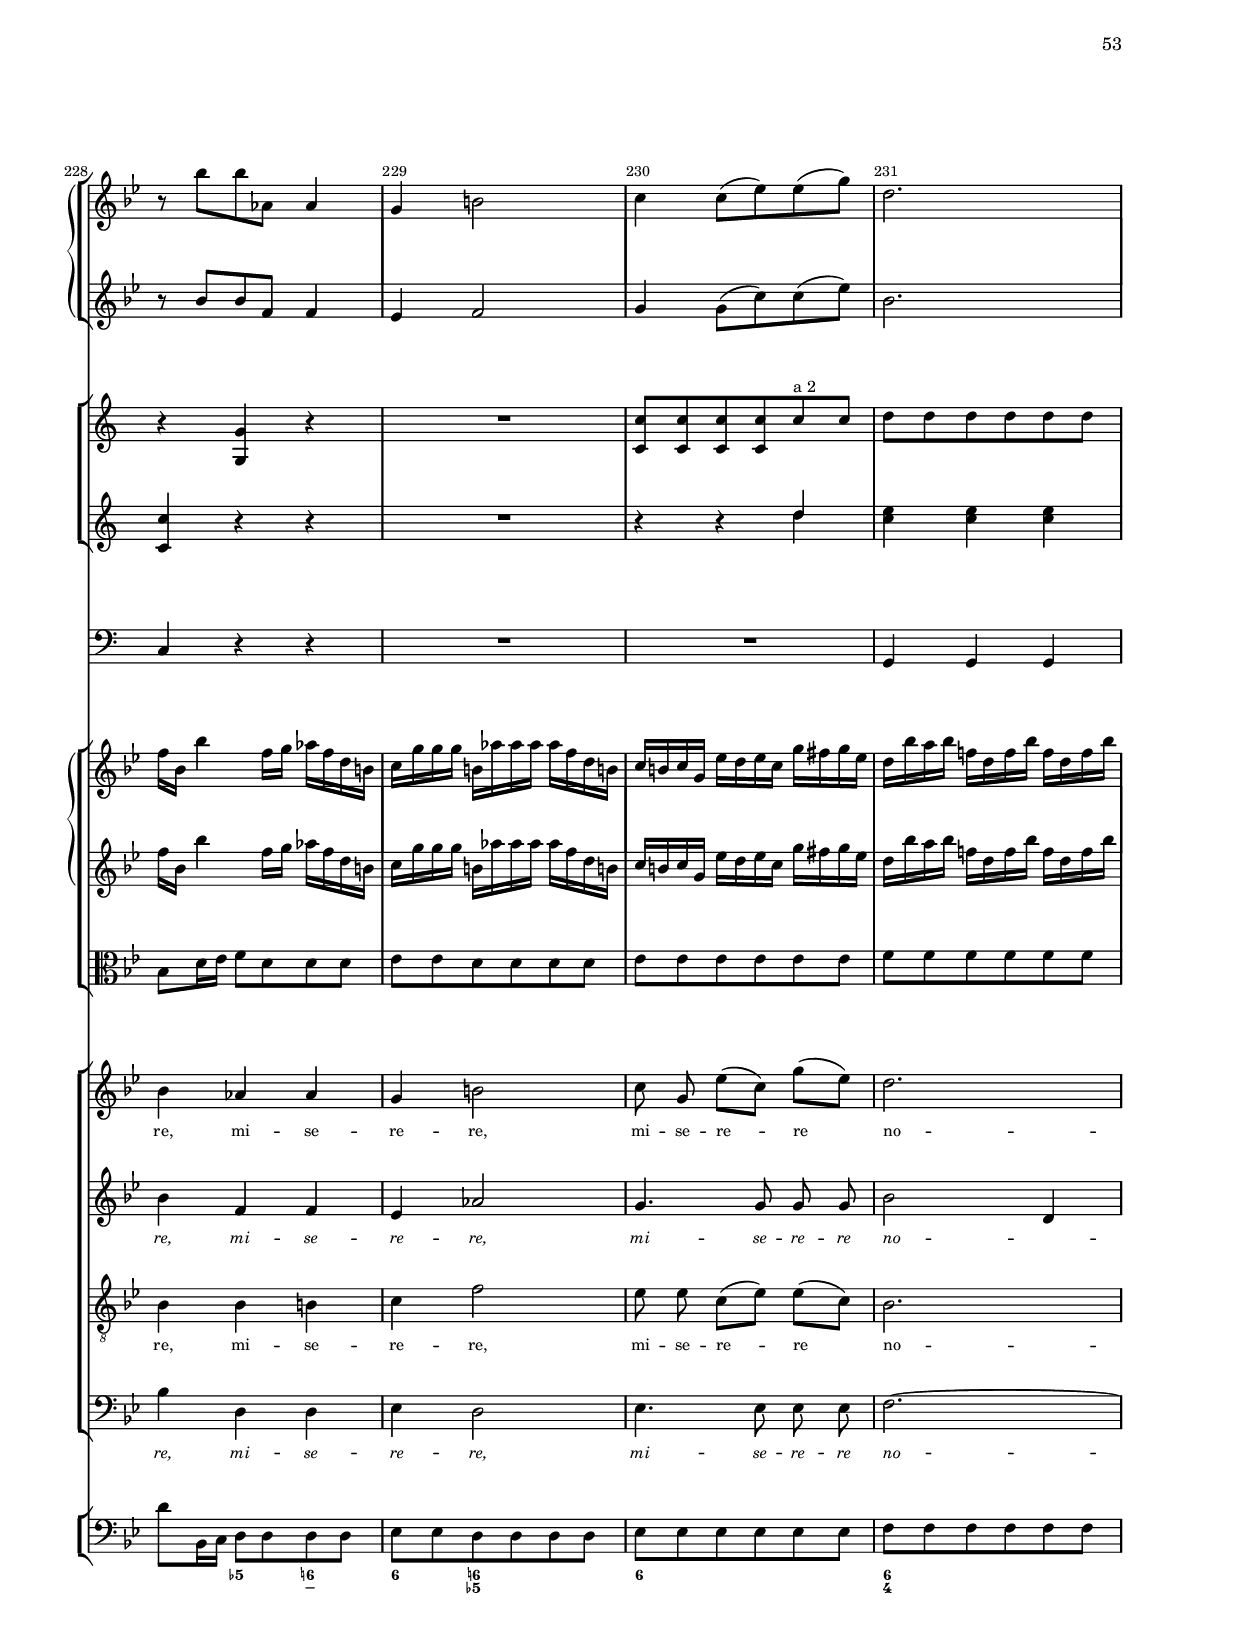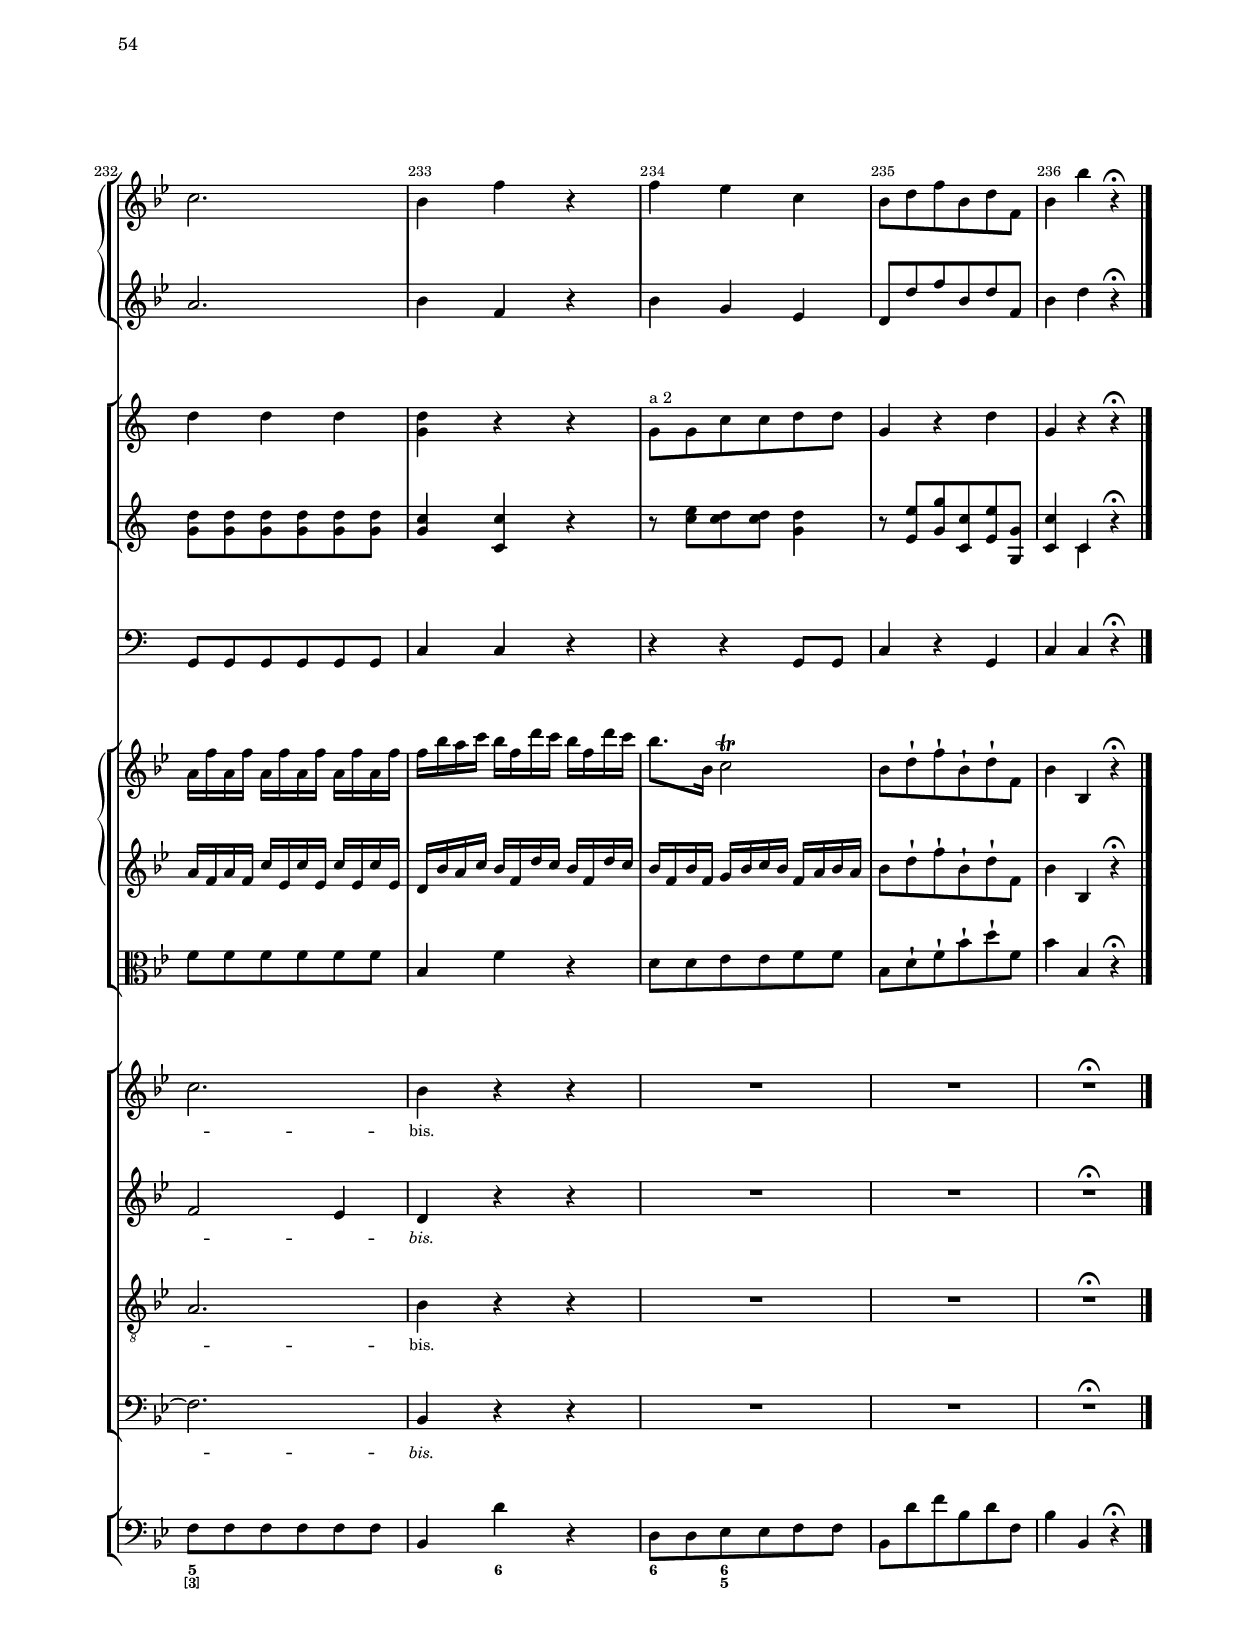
% (c) 2020 by Wolfgang Esser-Skala.
% This file is licensed under the Creative Commons Attribution-NonCommercial-ShareAlike 4.0 International License.
% To view a copy of this license, visit http://creativecommons.org/licenses/by-nc-sa/4.0/.

\version "2.18.0"

\include "../definitions.ly"

\paper {
	indent = 1\cm
	% #(define (page-post-process layout pages) (ly:create-ref-file layout pages))
}

#(set-global-staff-size 15.87)

\book {
	% \bookpart {
	% 	\header {
	% 		number = "1"
	% 		title = "K Y R I E   E L E I S O N"
	% 	}
	% 	\paper { indent = 3\cm }
	% 	\tocLabel "kyrie" "1" "Kyrie eleison"
	% 	\score {
	% 		<<
	% 			\new StaffGroup <<
	% 				\new GrandStaff <<
	% 					\set GrandStaff.instrumentName = "Oboe"
	% 					\new Staff {
	% 						\set Staff.instrumentName = "I"
	% 						\KyrieOboeI
	% 					}
	% 					\new Staff {
	% 						\set Staff.instrumentName = "II"
	% 						\KyrieOboeII
	% 					}
	% 				>>
	% 			>>
	% 			\new StaffGroup <<
	% 				\new Staff <<
	% 					\set Staff.instrumentName = \markup \center-column { "Corno I, II" "in Es" }
	% 					% \transpose c es
	% 					\partcombine \KyrieCornoI \KyrieCornoII
	% 				>>
	% 				\new Staff <<
	% 					\set Staff.instrumentName = \markup \center-column { "Clarino I, II" "in B" }
	% 					% \transpose c b
	% 					\partcombine \KyrieClarinoI \KyrieClarinoII
	% 				>>
	% 			>>
	% 			\new Staff {
	% 				\set Staff.instrumentName = \markup \center-column { "Timpani" "in B–F" }
	% 				% \transpose c b
	% 				\KyrieTimpani
	% 			}
	% 			\new StaffGroup <<
	% 				\new GrandStaff \with { \smallGroupDistance } <<
	% 					\set GrandStaff.instrumentName = "Violino"
	% 					\new Staff {
	% 						\set Staff.instrumentName = "I"
	% 						\KyrieViolinoI
	% 					}
	% 					\new Staff {
	% 						\set Staff.instrumentName = "II"
	% 						\KyrieViolinoII
	% 					}
	% 				>>
	% 				\new Staff {
	% 					\set Staff.instrumentName = "Viola"
	% 					\KyrieViola
	% 				}
	% 			>>
	% 			\new ChoirStaff <<
	% 				\new Staff {
	% 					\set Staff.instrumentName = \SopranoIncipit
	% 					\override Staff.InstrumentName.self-alignment-Y = ##f
	% 					\override Staff.InstrumentName.self-alignment-X = #RIGHT
	% 					\new Voice = "Soprano" { \dynamicUp \KyrieSopranoNotes }
	% 				}
	% 				\new Lyrics \lyricsto Soprano \KyrieSopranoLyrics
	%
	% 				\new Staff {
	% 					\set Staff.instrumentName = \AltoIncipit
	% 					\override Staff.InstrumentName.self-alignment-Y = ##f
	% 					\override Staff.InstrumentName.self-alignment-X = #RIGHT
	% 					\new Voice = "Alto" { \dynamicUp \KyrieAltoNotes }
	% 				}
	% 				\new Lyrics \lyricsto Alto \KyrieAltoLyrics
	%
	% 				\new Staff {
	% 					\set Staff.instrumentName = \TenoreIncipit
	% 					\override Staff.InstrumentName.self-alignment-Y = ##f
	% 					\override Staff.InstrumentName.self-alignment-X = #RIGHT
	% 					\new Voice = "Tenore" { \dynamicUp \KyrieTenoreNotes }
	% 				}
	% 				\new Lyrics \lyricsto Tenore \KyrieTenoreLyrics
	%
	% 				\new Staff {
	% 					\set Staff.instrumentName = "Basso"
	% 					\new Voice = "Basso" { \dynamicUp \KyrieBassoNotes }
	% 				}
	% 				\new Lyrics \lyricsto Basso \KyrieBassoLyrics
	% 			>>
	% 			\new StaffGroup <<
	% 				\new Staff {
	% 					\set Staff.instrumentName = \markup { \center-column { "Organo" "e Bassi" } }
	% 					% \transpose c c,
	% 					\KyrieOrgano
	% 				}
	% 			>>
	% 			\new FiguredBass { \KyrieBassFigures }
	% 		>>
	% 		\layout { \override Score.SpacingSpanner.common-shortest-duration = #(ly:make-moment 1/16) }
	% 		\midi { \tempo 4 = 45 }
	% 	}
	% }
	\bookpart {
		\header {
			number = "2"
			title = "P A N I S   V I V U S"
		}
		\tocLabel "panis" "2" "Panis vivus"
		\score {
			<<
				\new StaffGroup <<
					\new GrandStaff <<
						\set GrandStaff.instrumentName = "ob"
						\new Staff {
							\set Staff.instrumentName = "1"
							\PanisVivusOboeI
						}
						\new Staff {
							\set Staff.instrumentName = "2"
							\PanisVivusOboeII
						}
					>>
				>>
				\new StaffGroup <<
					\new Staff <<
						\set Staff.instrumentName = \markup \center-column { "cor" "1, 2" }
						% \transpose c es
						\partcombine \PanisVivusCornoI \PanisVivusCornoII
					>>
					\new Staff <<
						\set Staff.instrumentName = \markup \center-column { "clno" "1, 2" }
						% \transpose c b
						\partcombine \PanisVivusClarinoI \PanisVivusClarinoII
					>>
				>>
				\new Staff {
					\set Staff.instrumentName = "timp"
					% \transpose c b
					\PanisVivusTimpani
				}
				\new StaffGroup <<
					\new GrandStaff \with { \smallGroupDistance } <<
						\set GrandStaff.instrumentName = "vl"
						\new Staff {
							\set Staff.instrumentName = "1"
							\PanisVivusViolinoI
						}
						\new Staff {
							\set Staff.instrumentName = "2"
							\PanisVivusViolinoII
						}
					>>
					\new Staff {
						\set Staff.instrumentName = "vla"
						\PanisVivusViola
					}
				>>
				\new ChoirStaff <<
					\new Staff {
						\set Staff.instrumentName = "S"
						\new Voice = "Soprano" { \dynamicUp \PanisVivusSopranoNotes }
					}
					\new Lyrics \lyricsto Soprano \PanisVivusSopranoLyrics

					\new Staff {
						\set Staff.instrumentName = "A"
						\new Voice = "Alto" { \dynamicUp \PanisVivusAltoNotes }
					}
					\new Lyrics \lyricsto Alto \PanisVivusAltoLyrics

					\new Staff {
						\set Staff.instrumentName = "T"
						\new Voice = "Tenore" { \dynamicUp \PanisVivusTenoreNotes }
					}
					\new Lyrics \lyricsto Tenore \PanisVivusTenoreLyrics

					\new Staff {
						\set Staff.instrumentName = "B"
						\new Voice = "Basso" { \dynamicUp \PanisVivusBassoNotes }
					}
					\new Lyrics \lyricsto Basso \PanisVivusBassoLyrics
				>>
				\new StaffGroup <<
					\new Staff {
						\set Staff.instrumentName = \markup { \center-column { "org" "b" } }
						% \transpose c c,
						\PanisVivusOrgano
					}
				>>
				\new FiguredBass { \PanisVivusBassFigures }
			>>
			\layout { }
			\midi { \tempo 4 = 110 }
		}
	}
}
